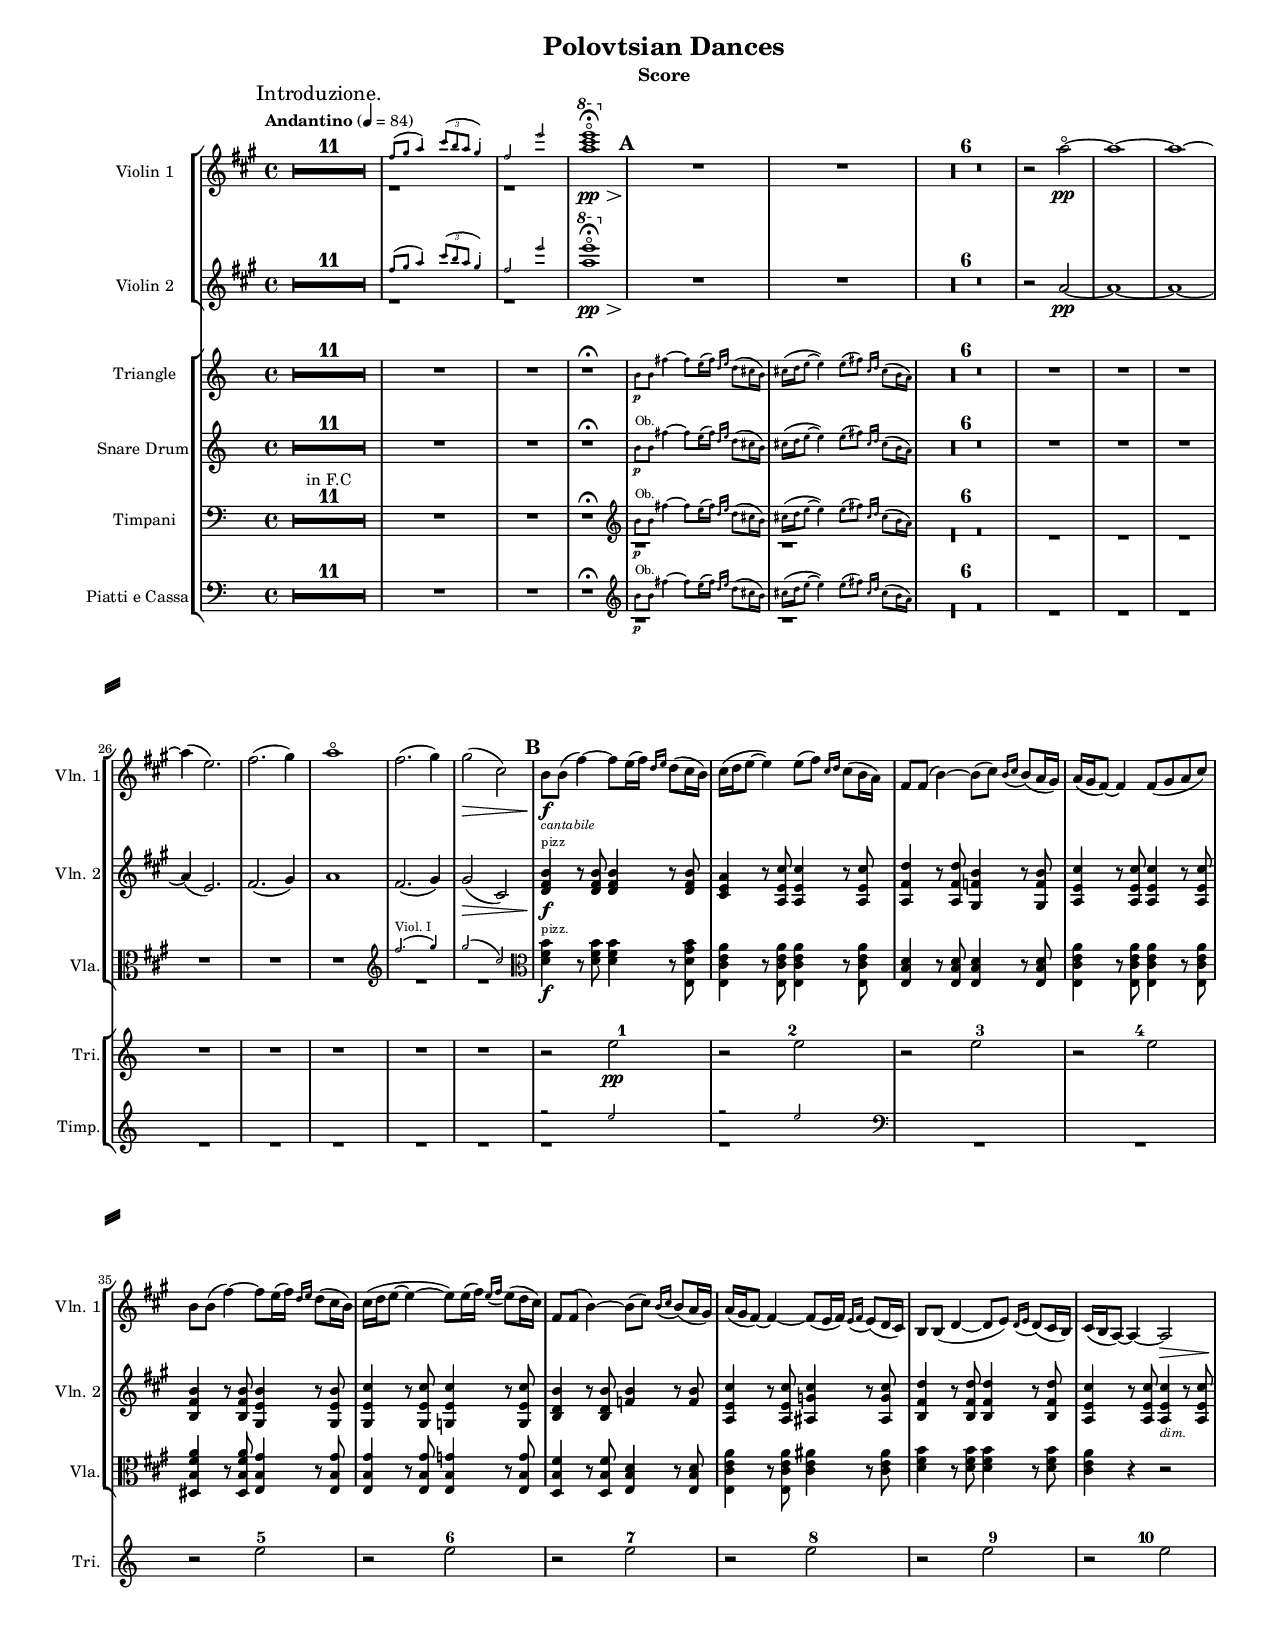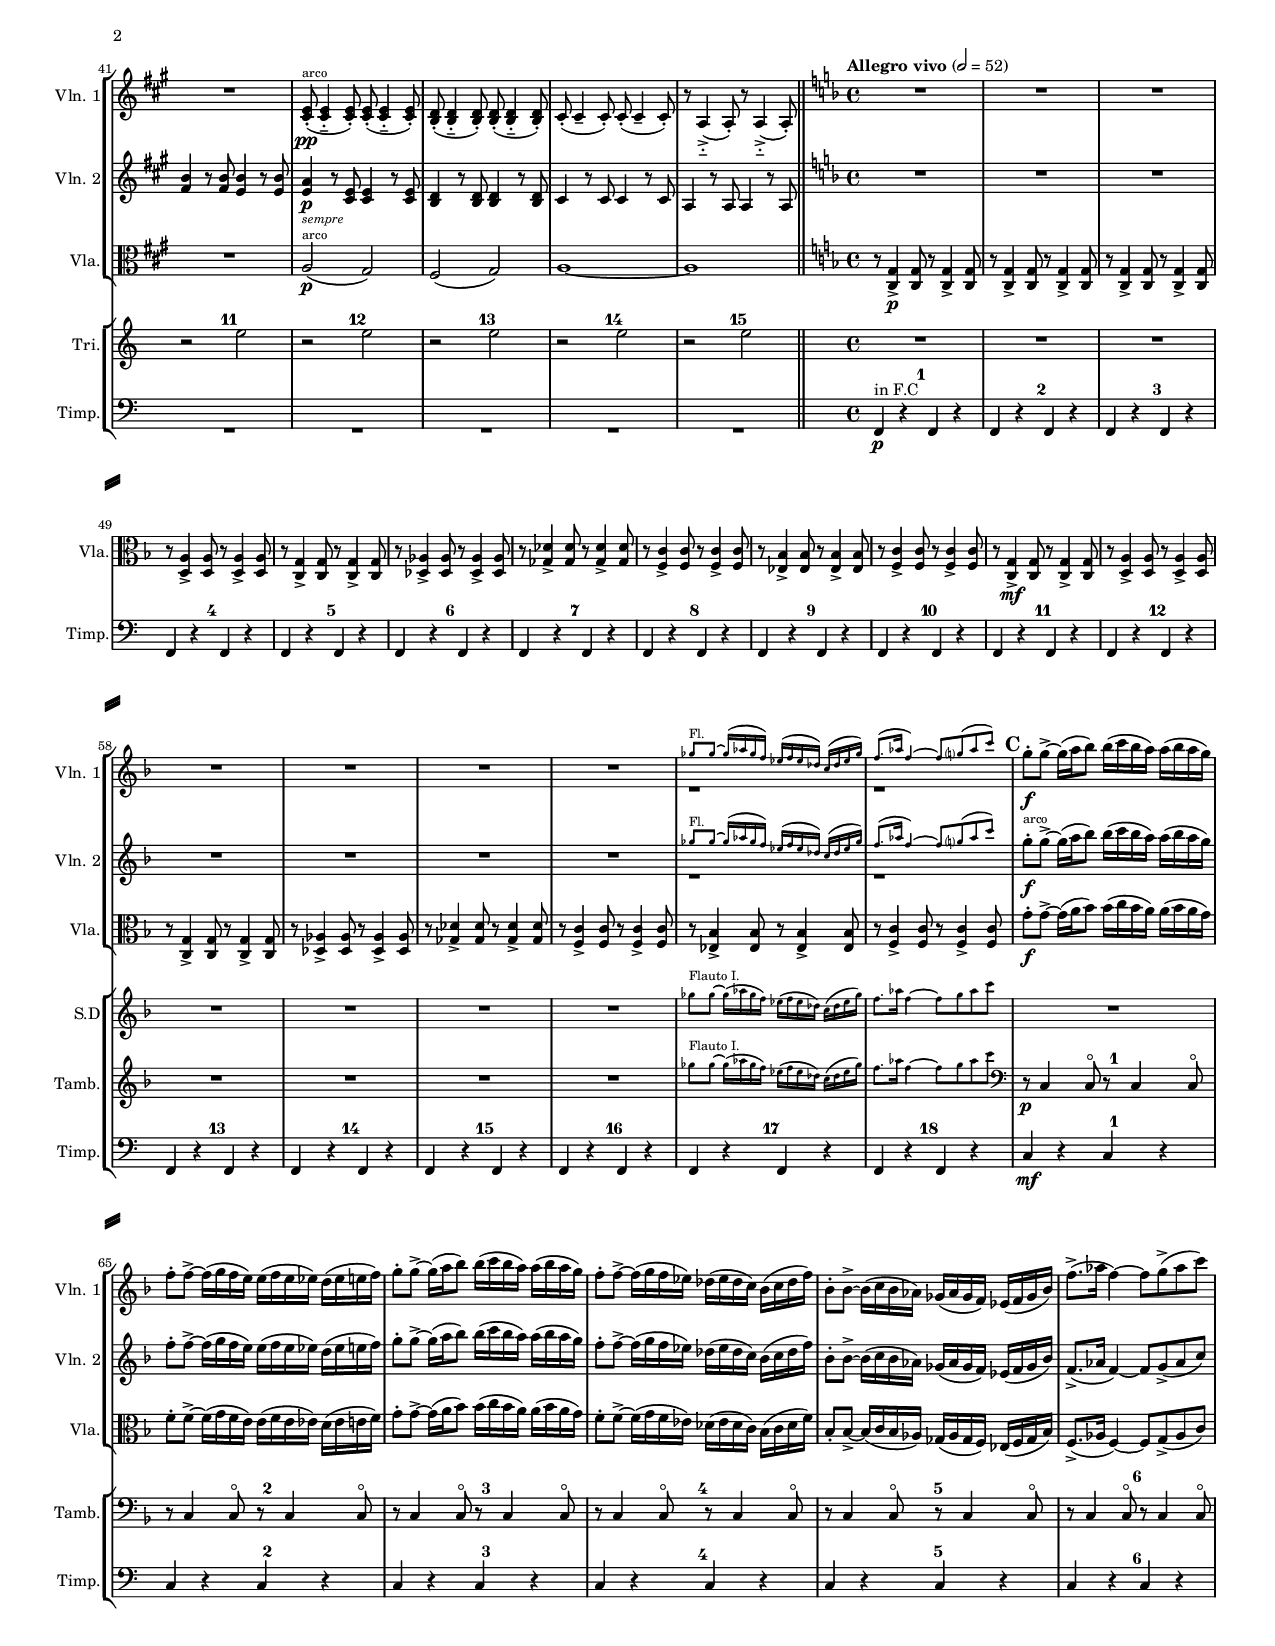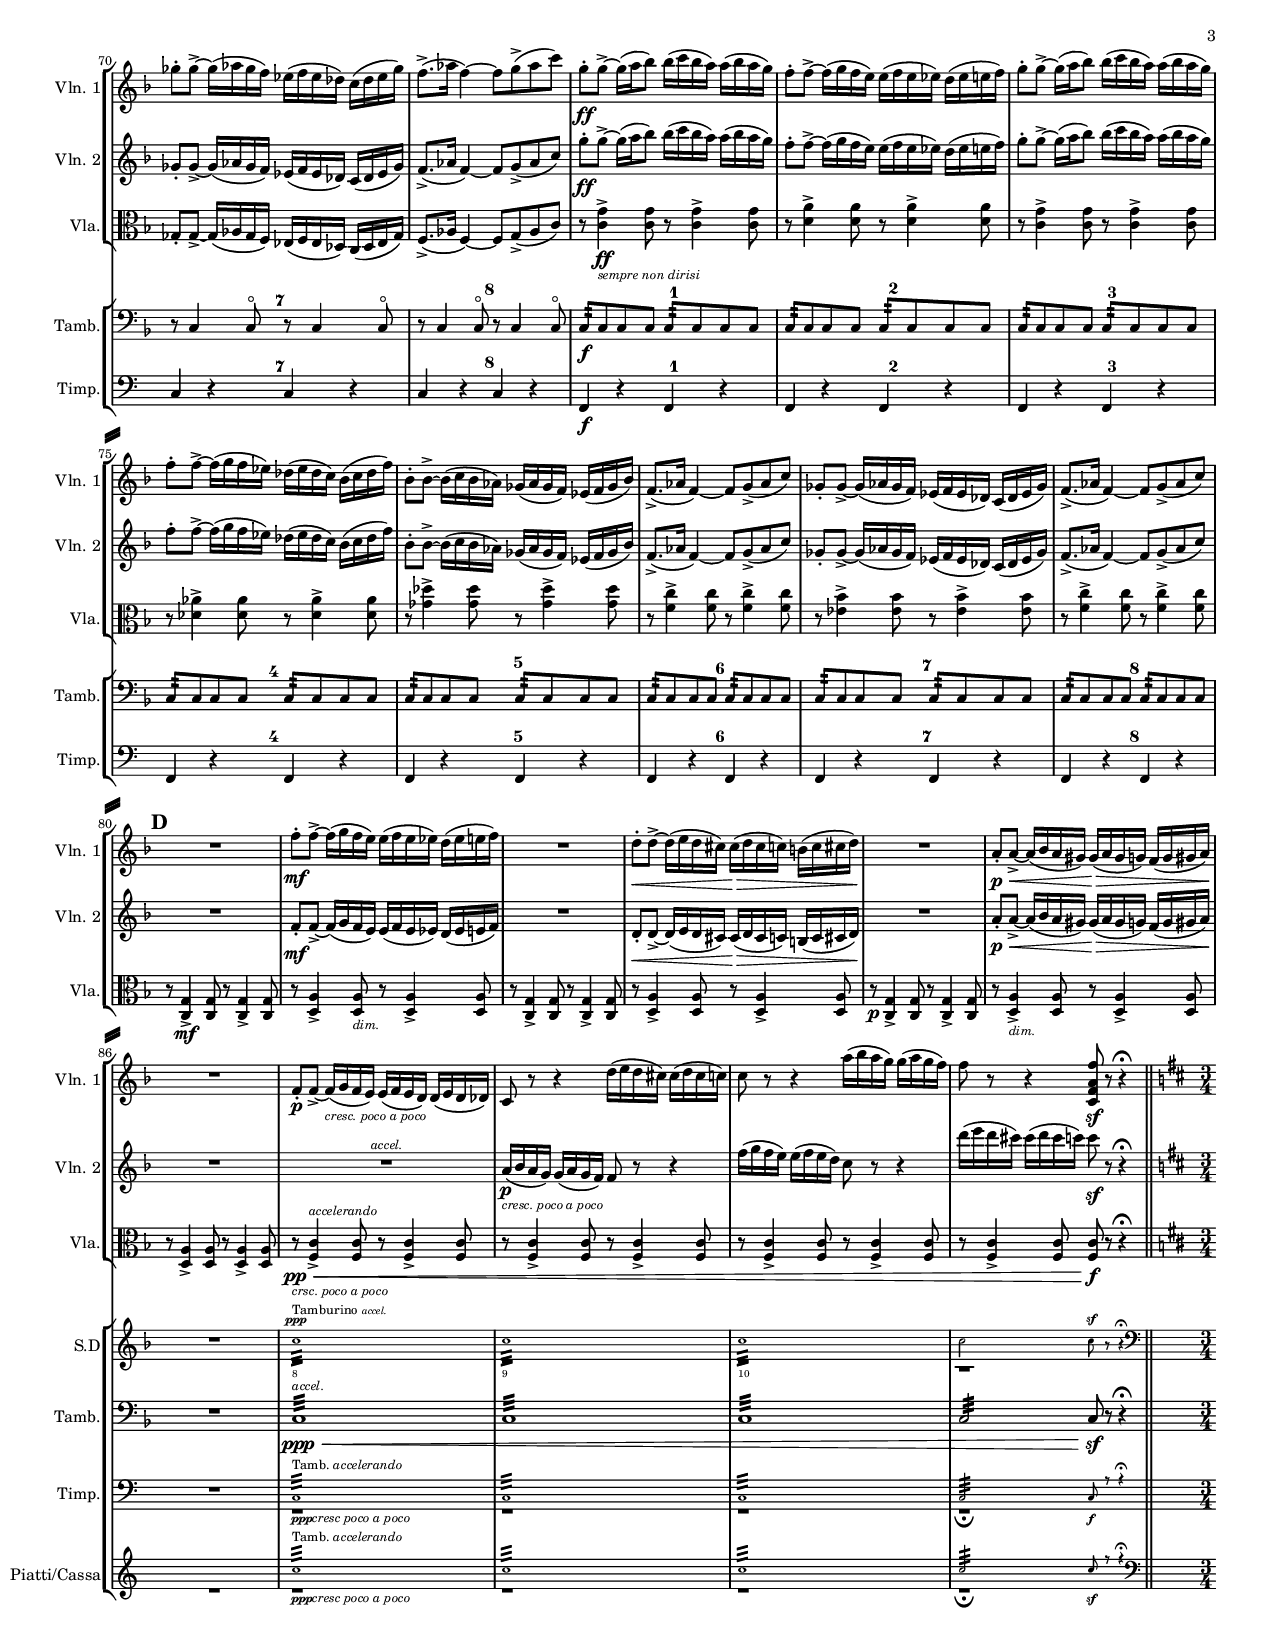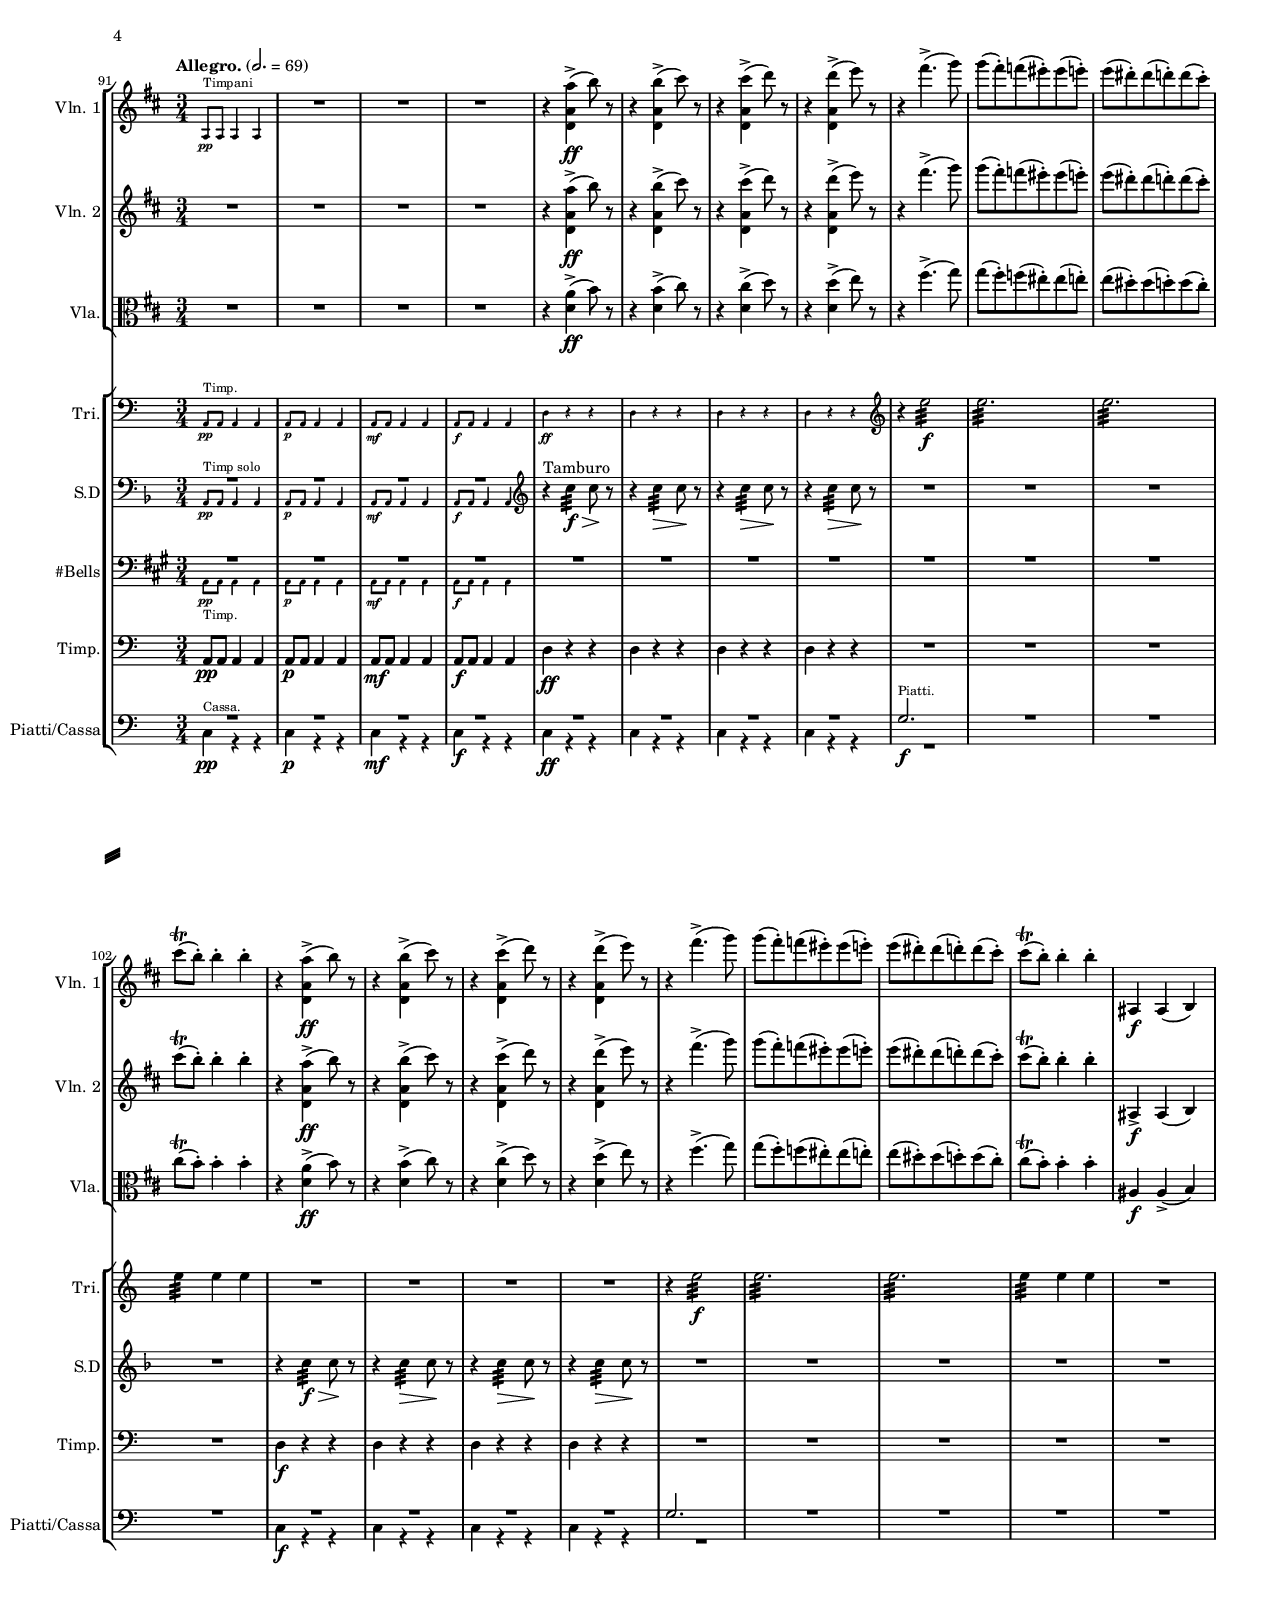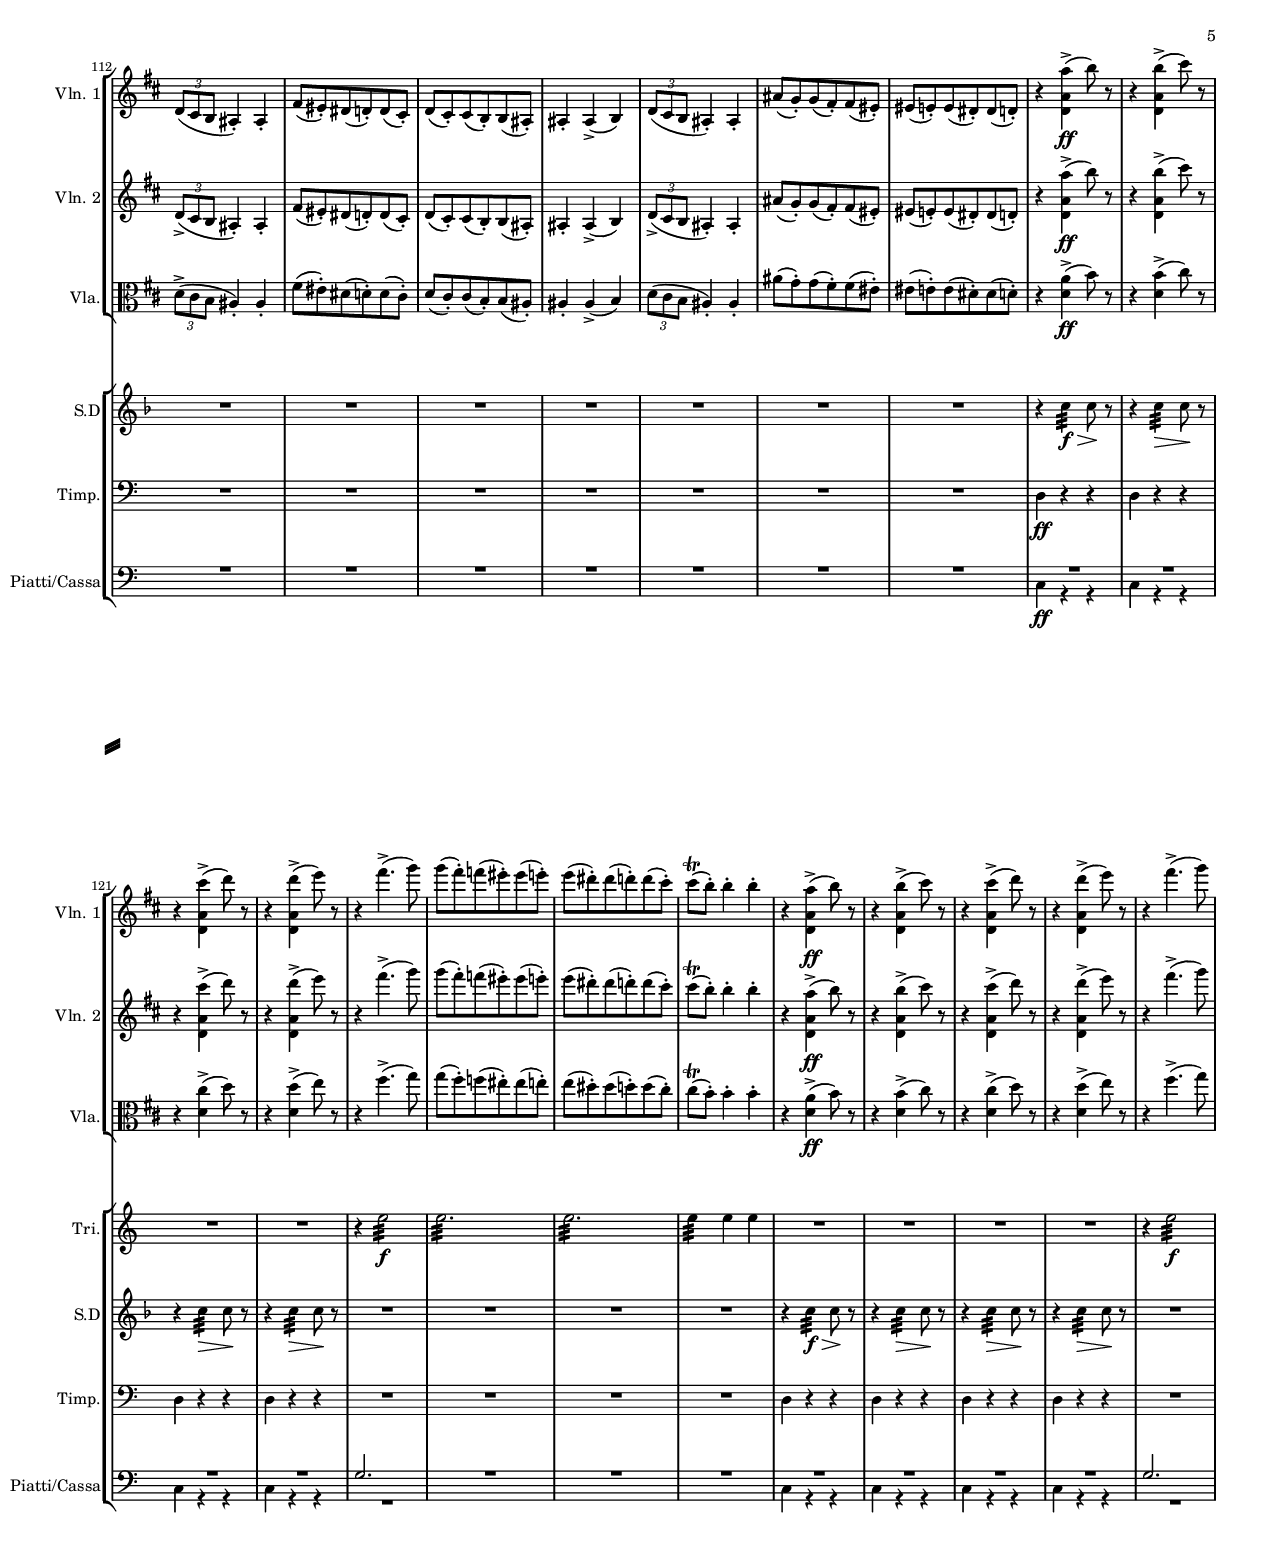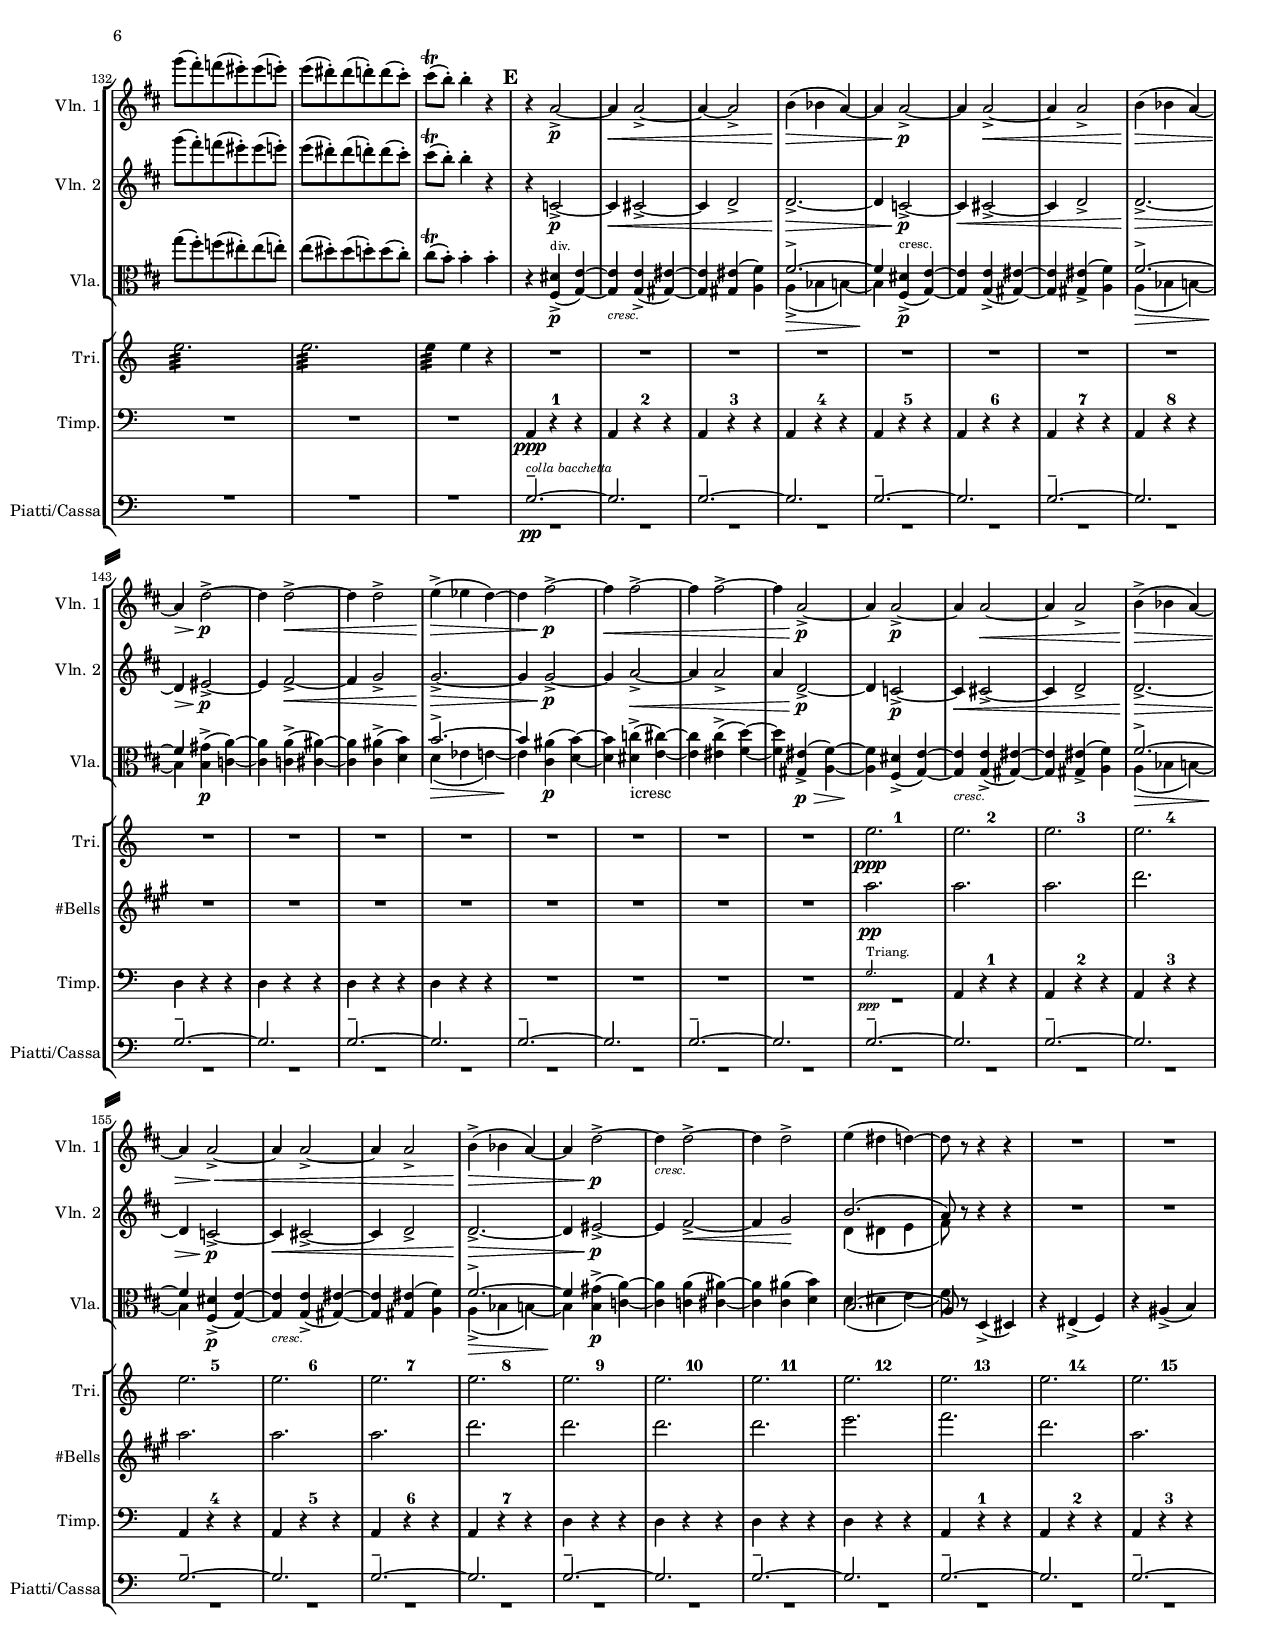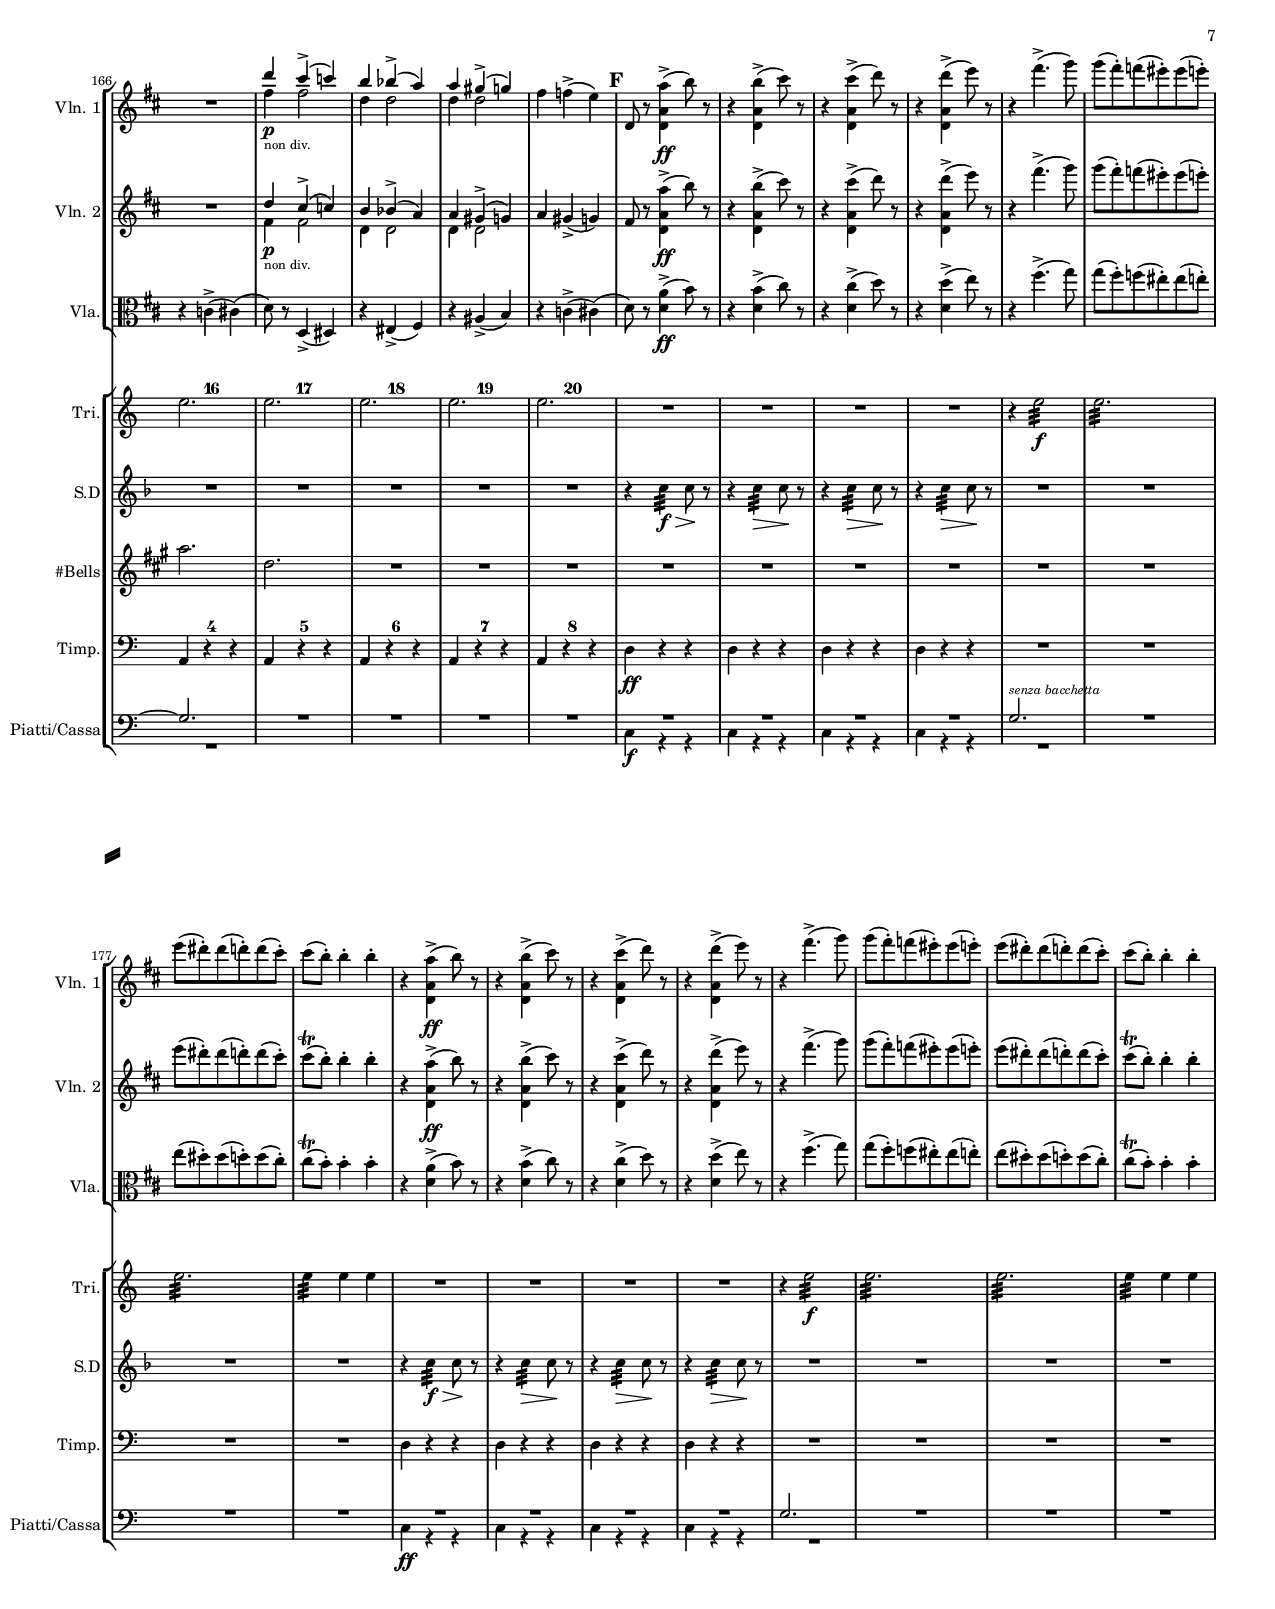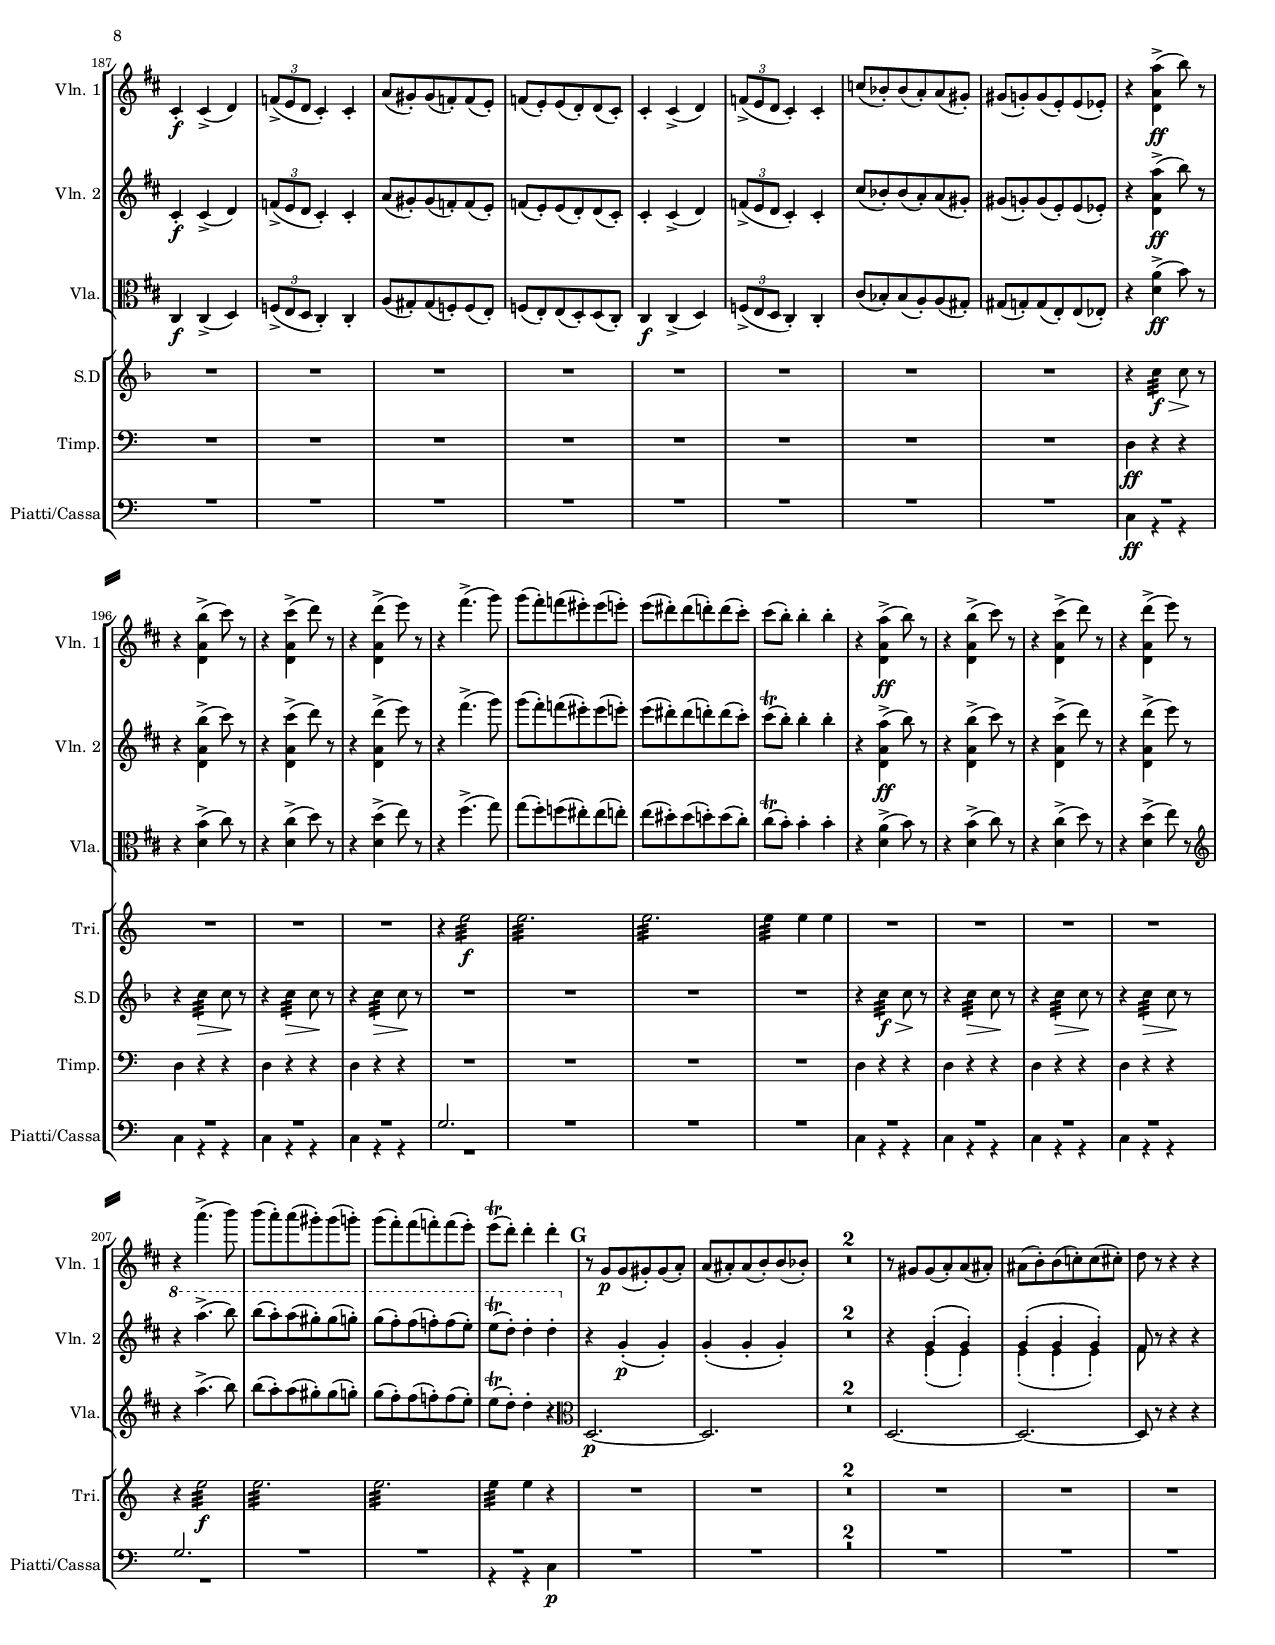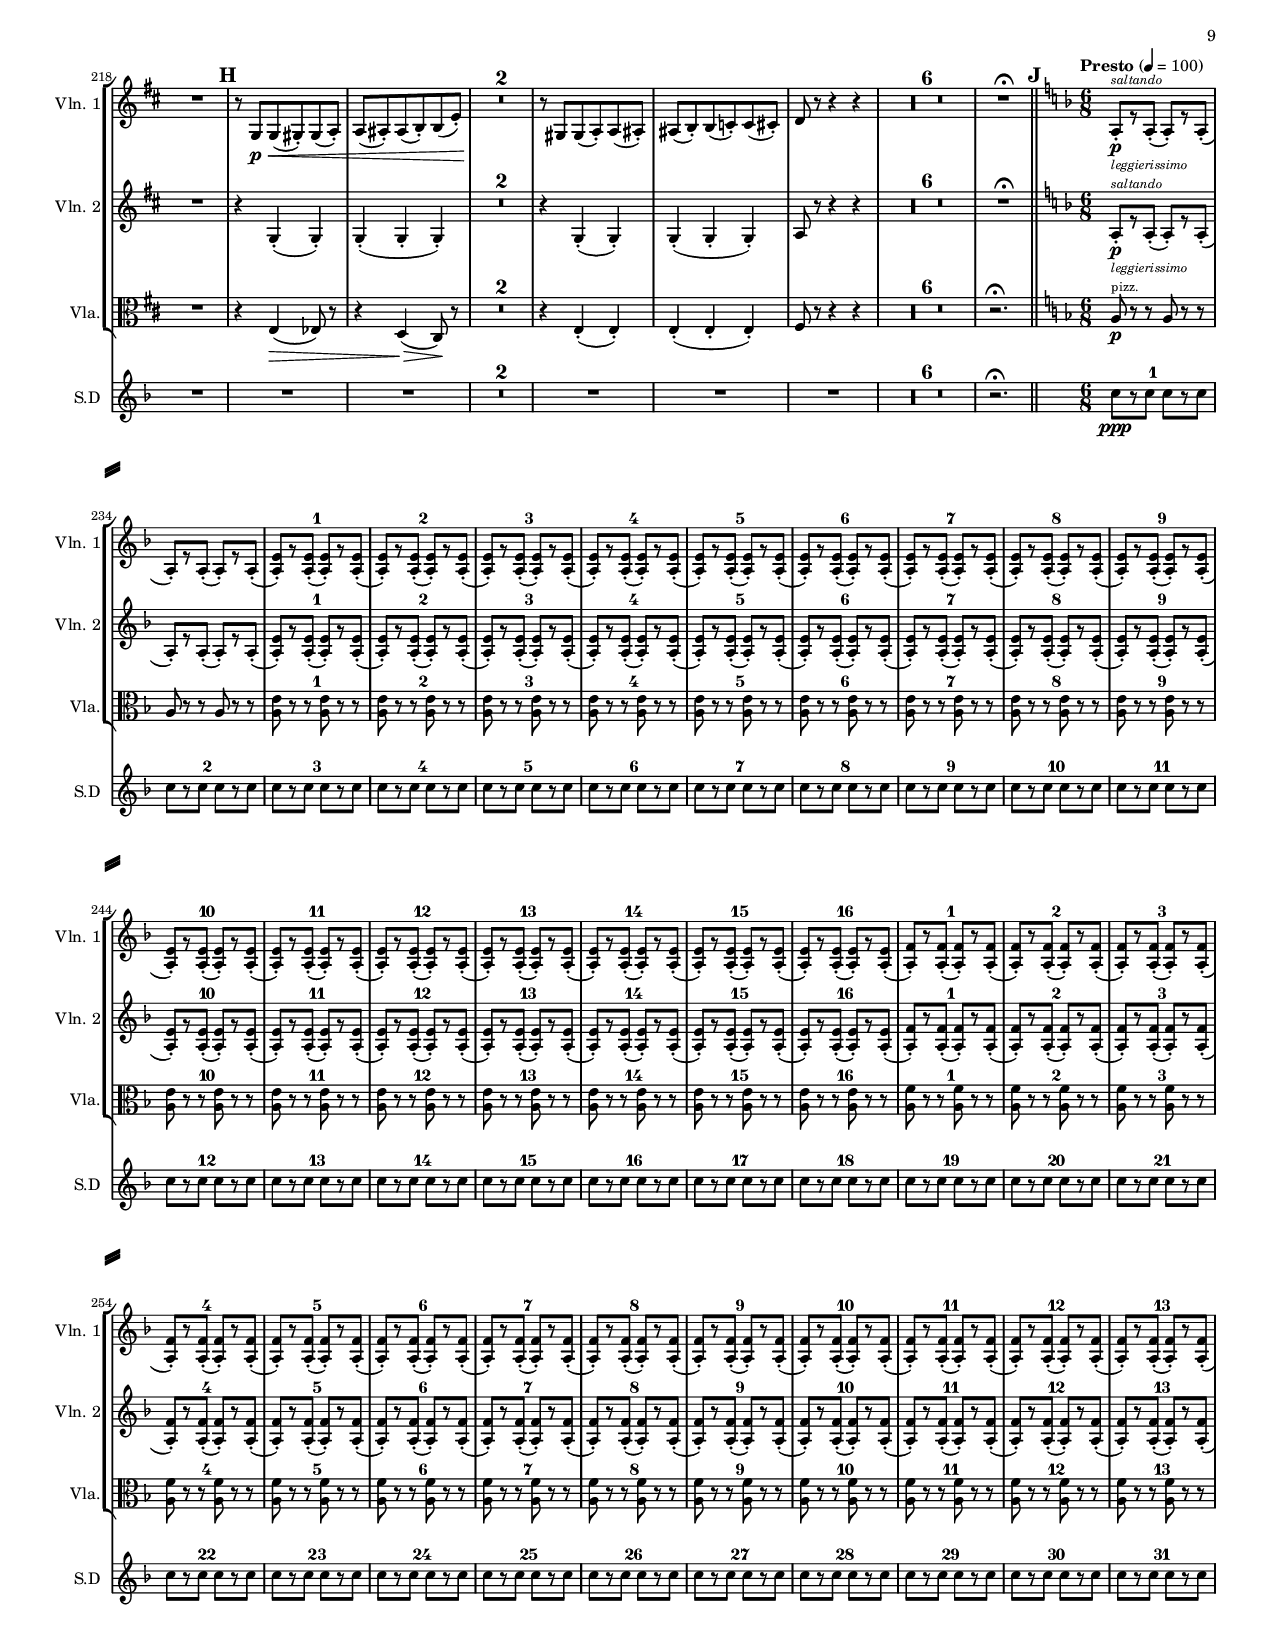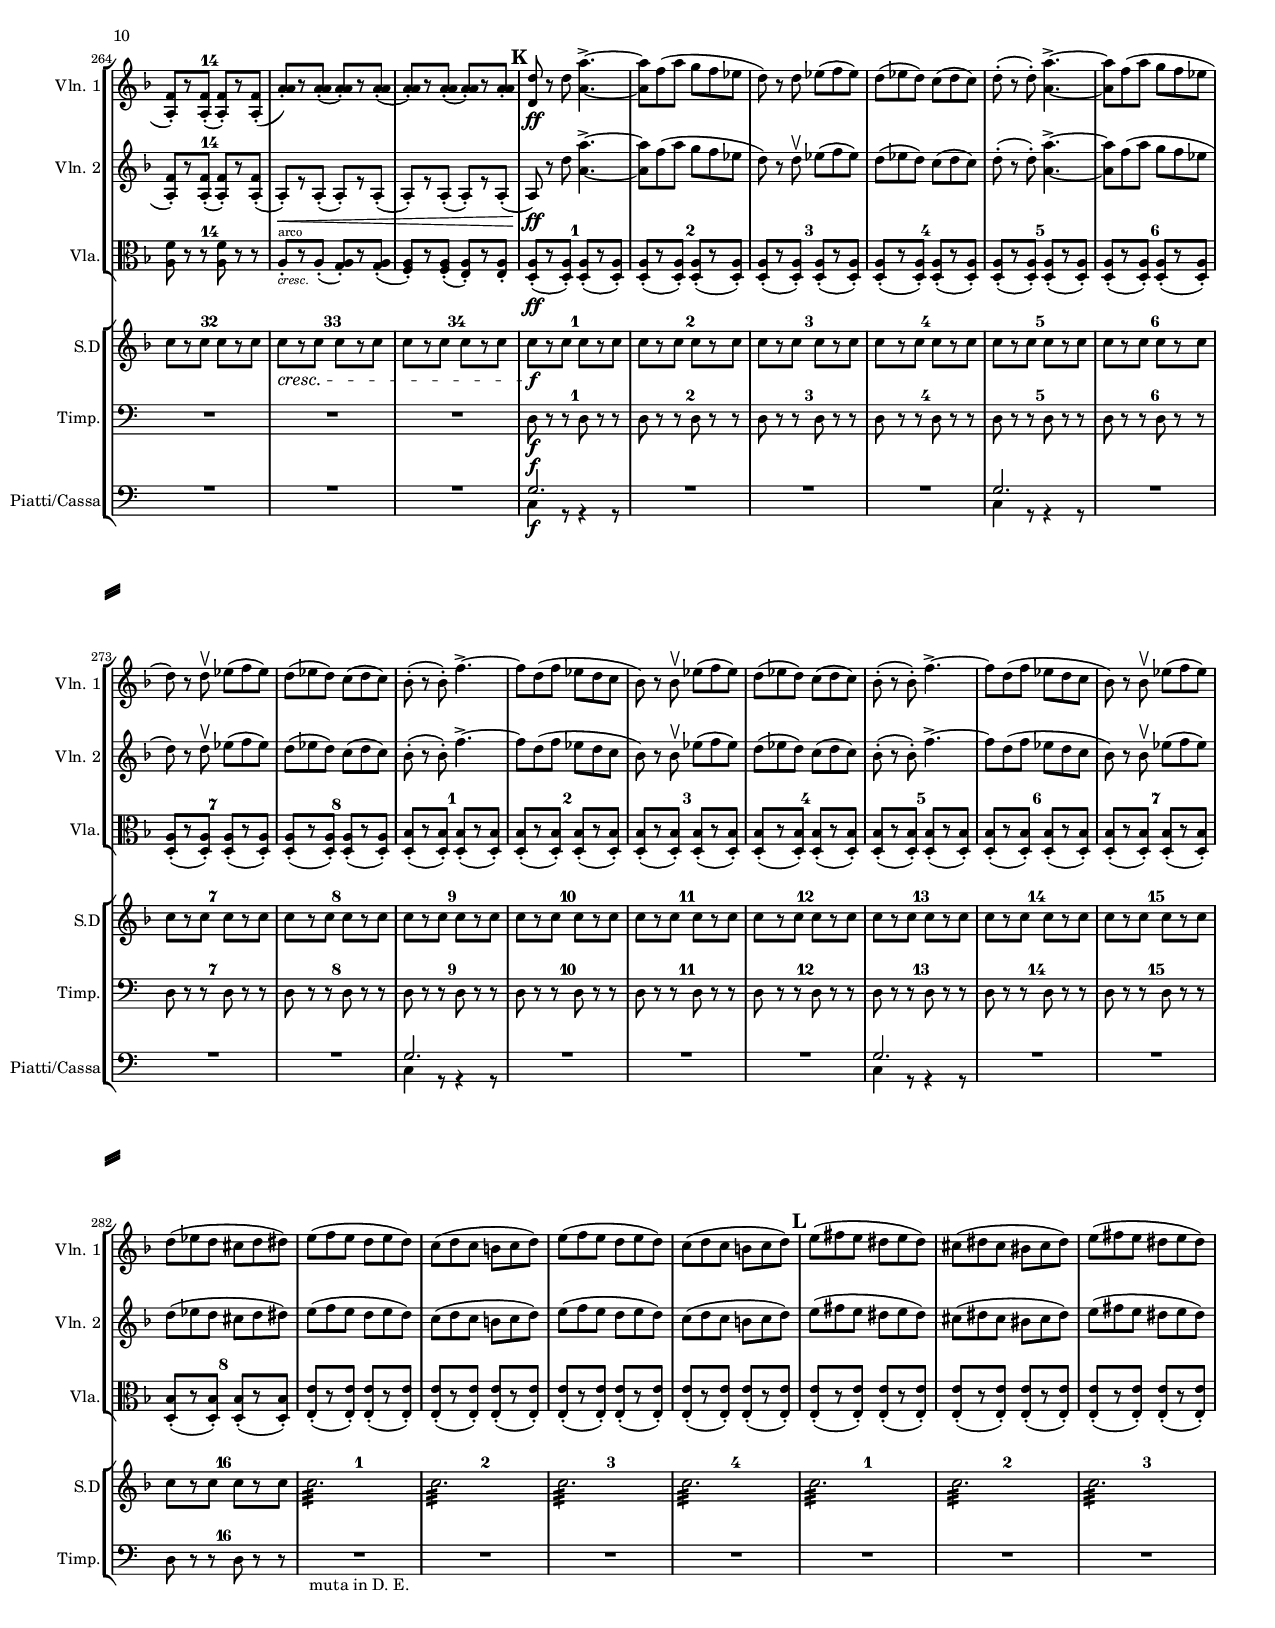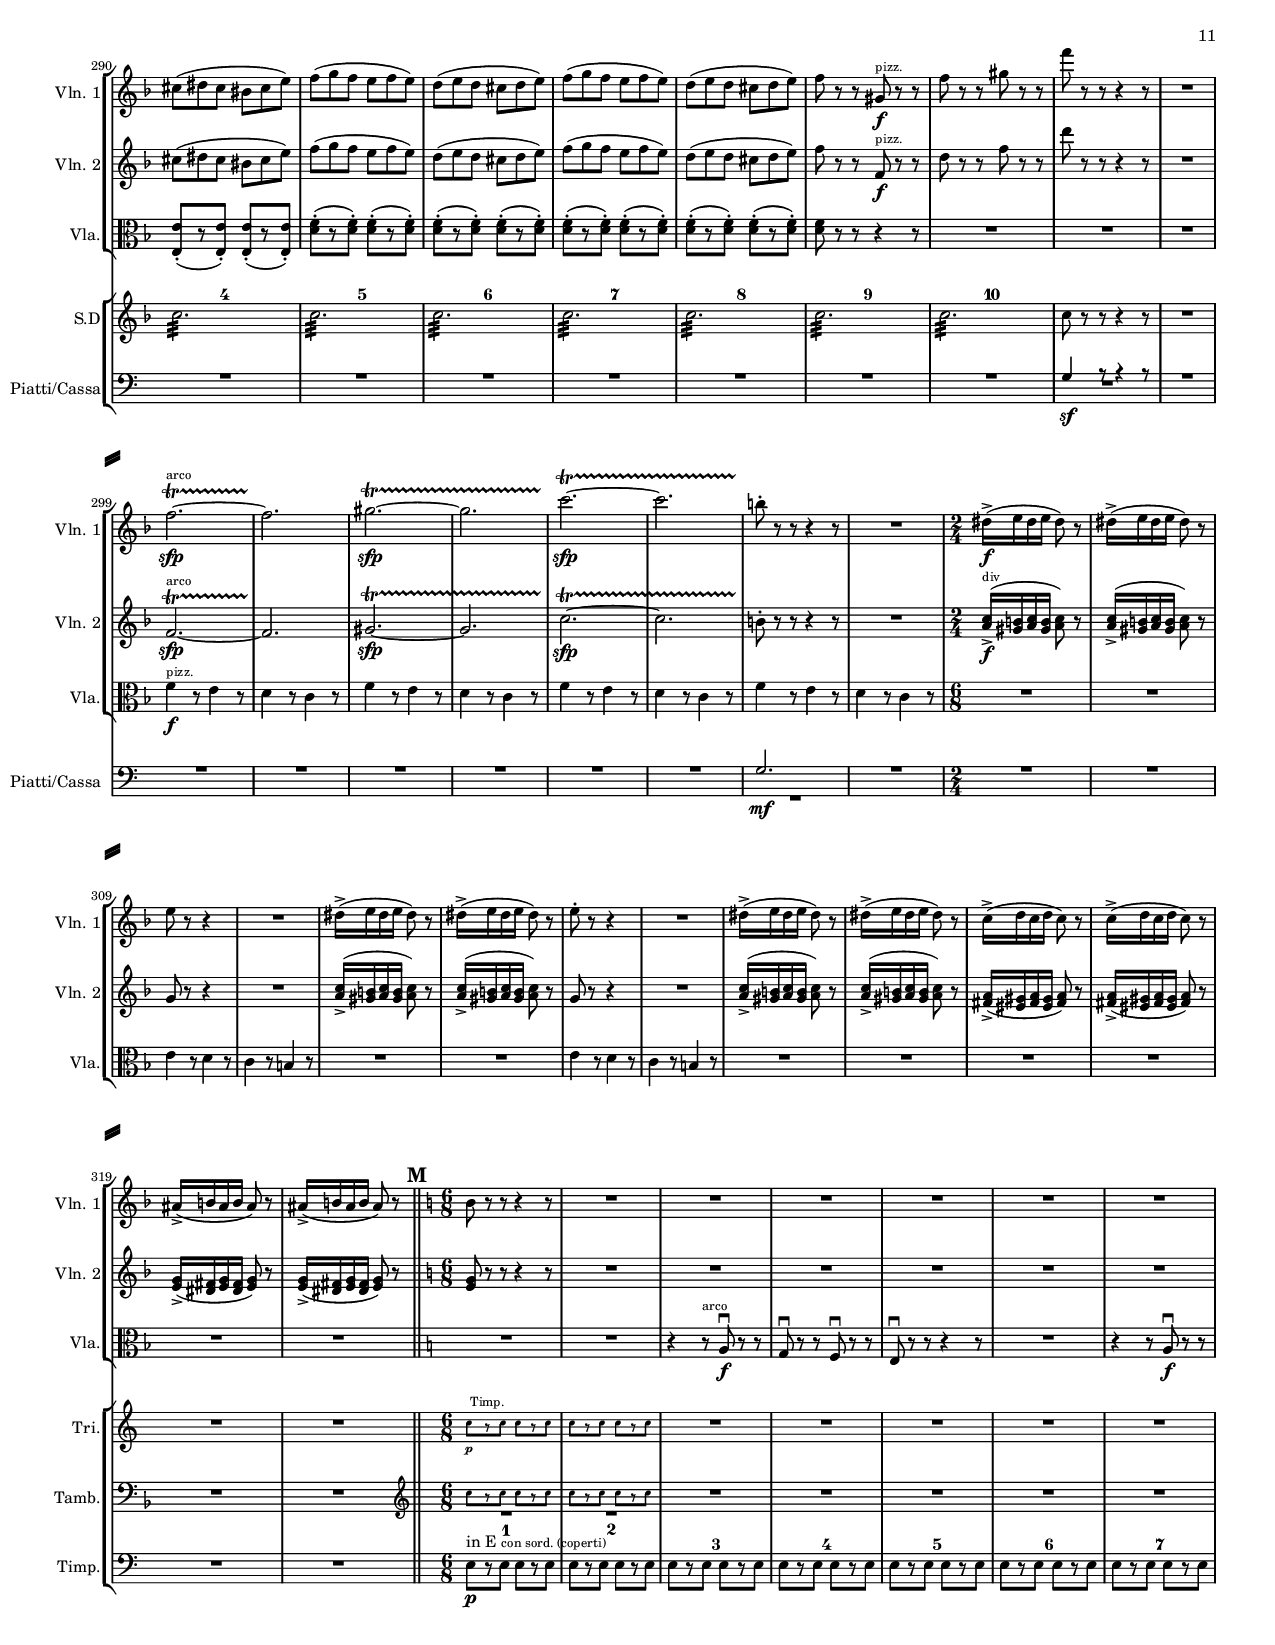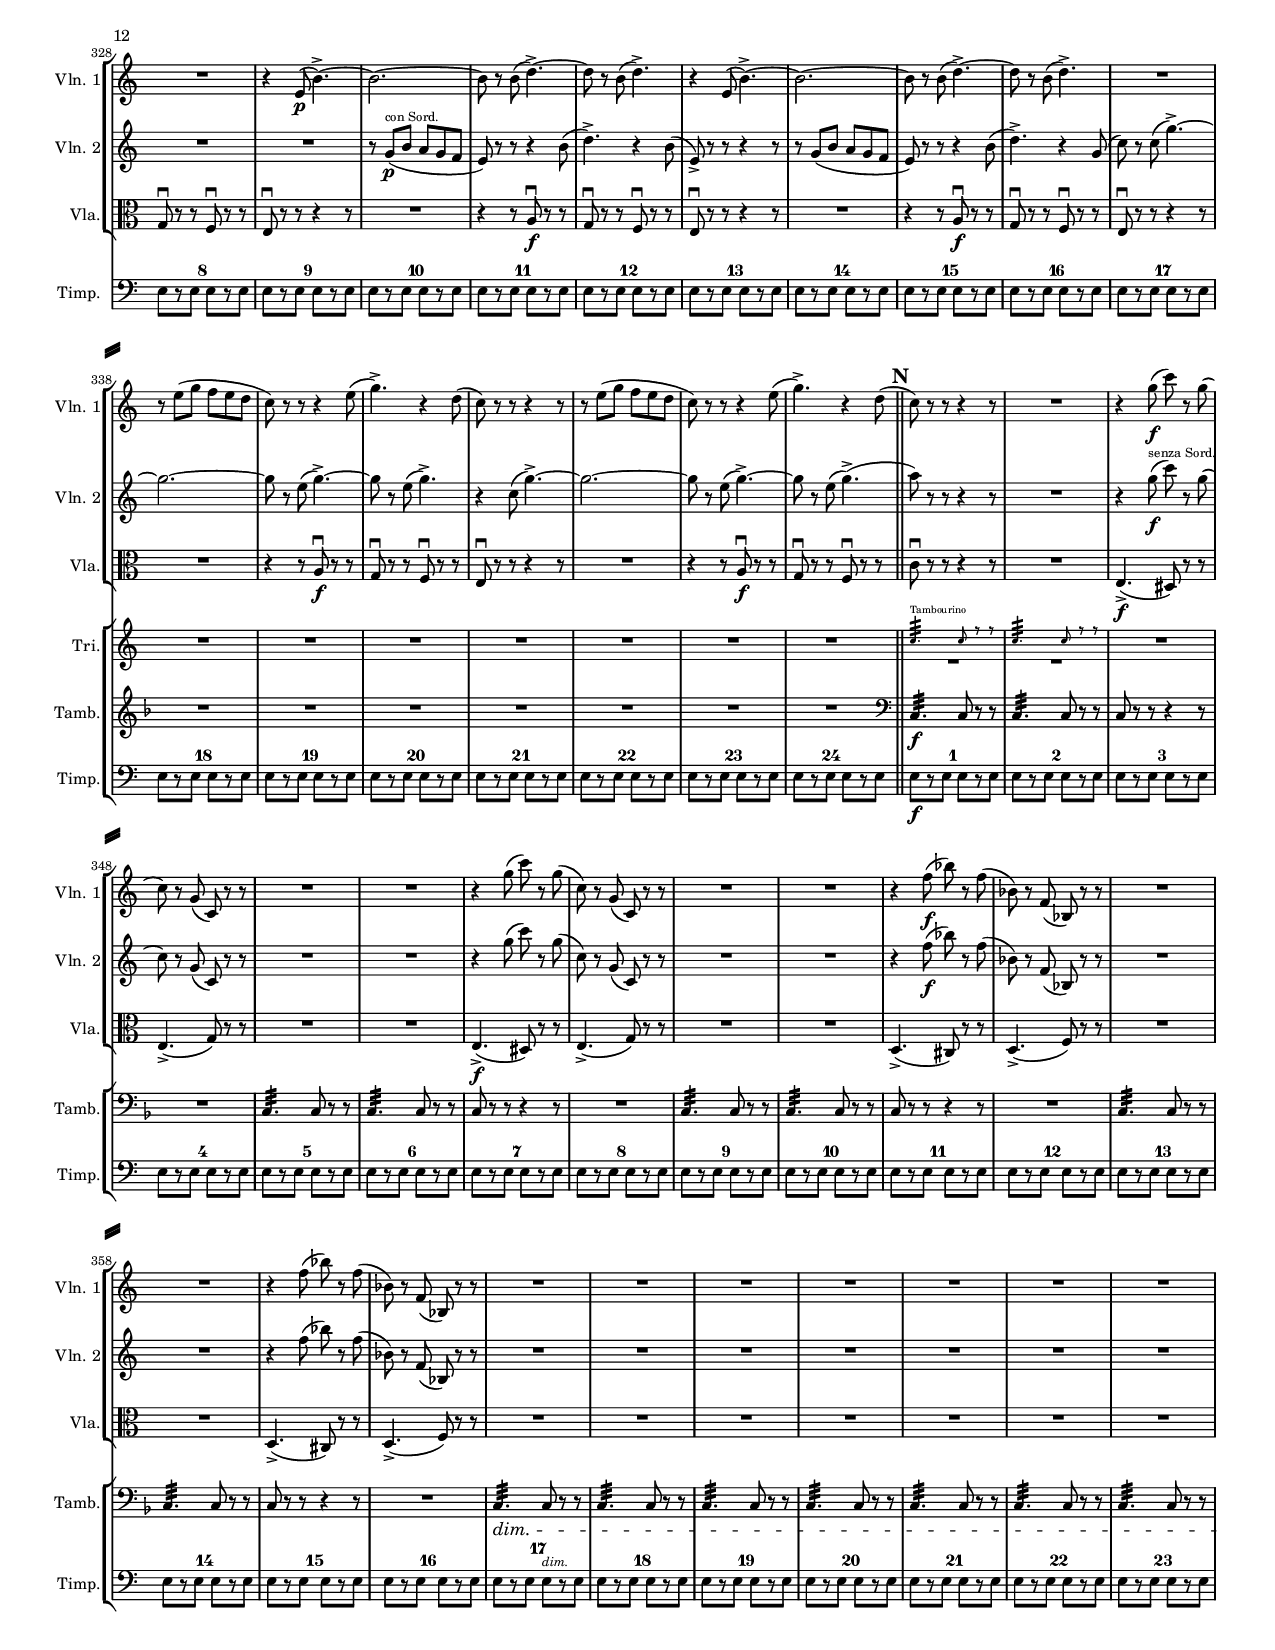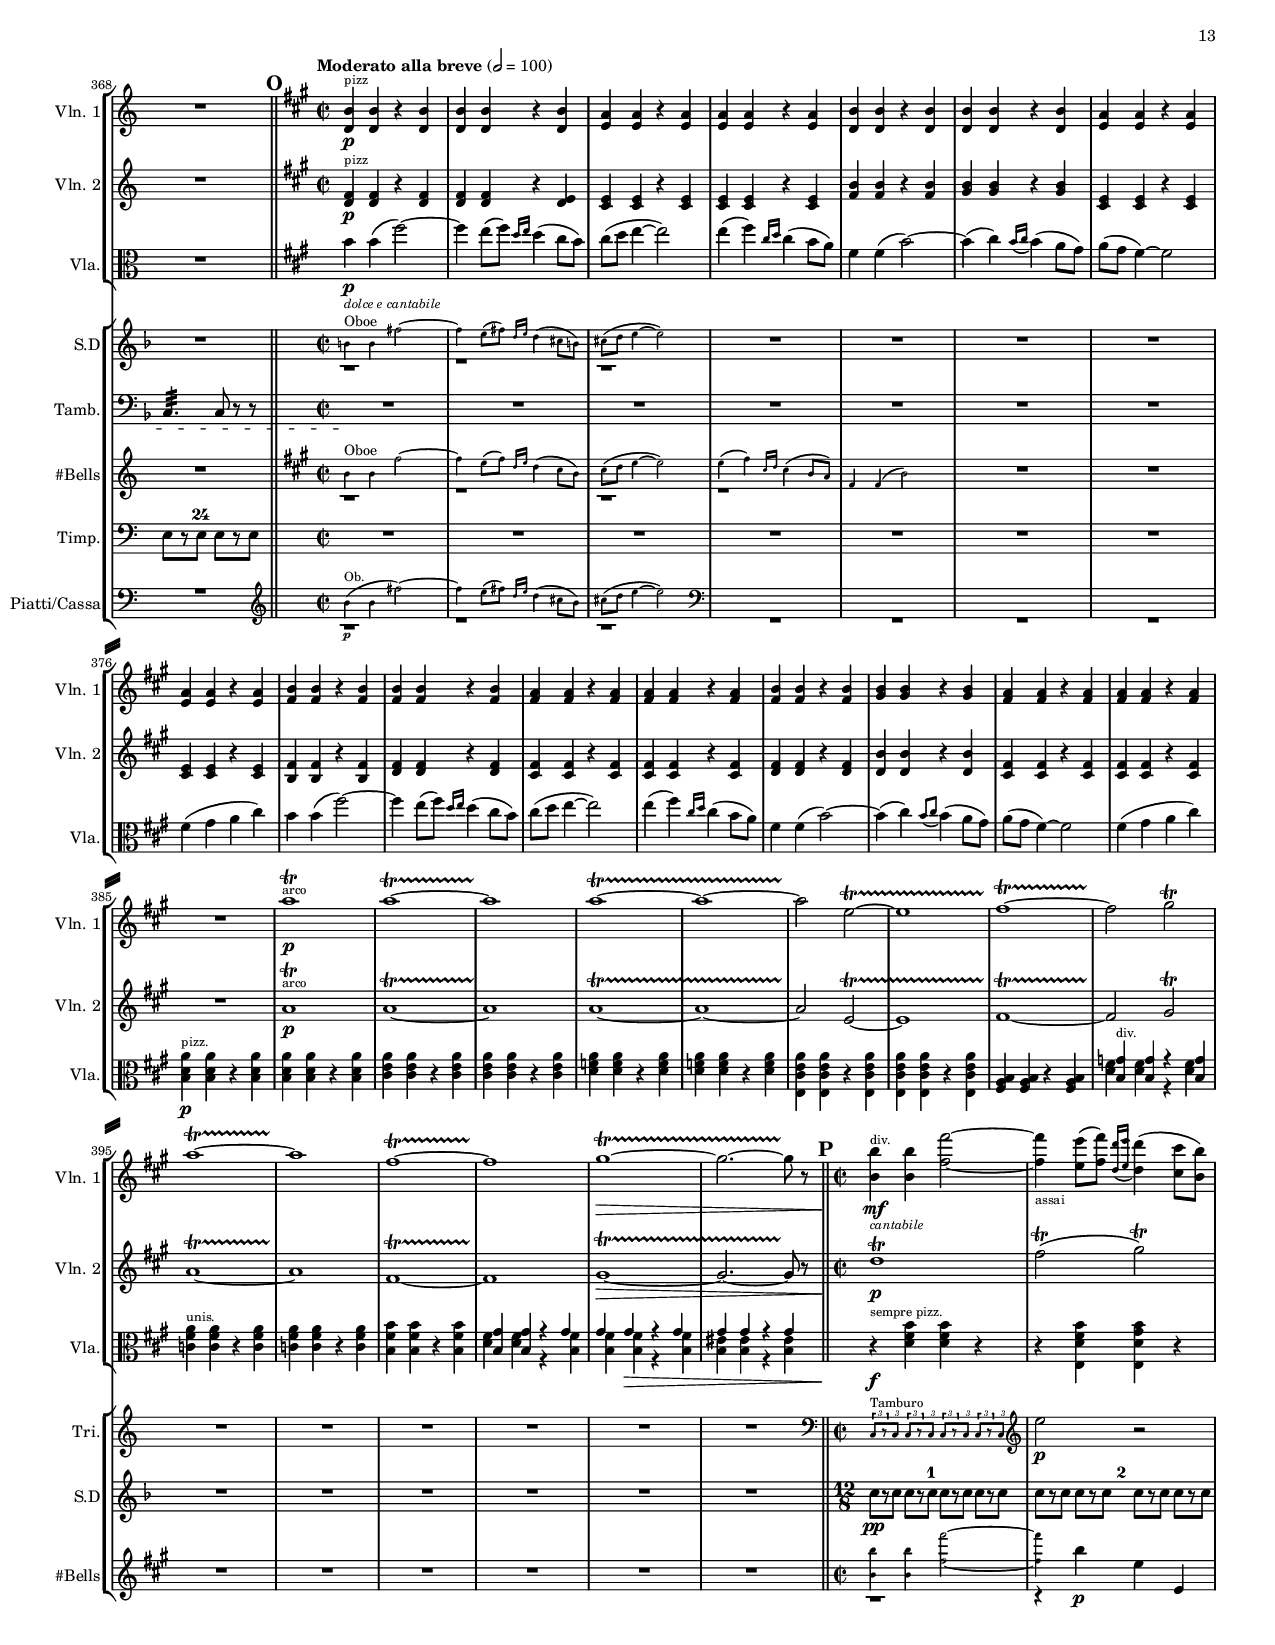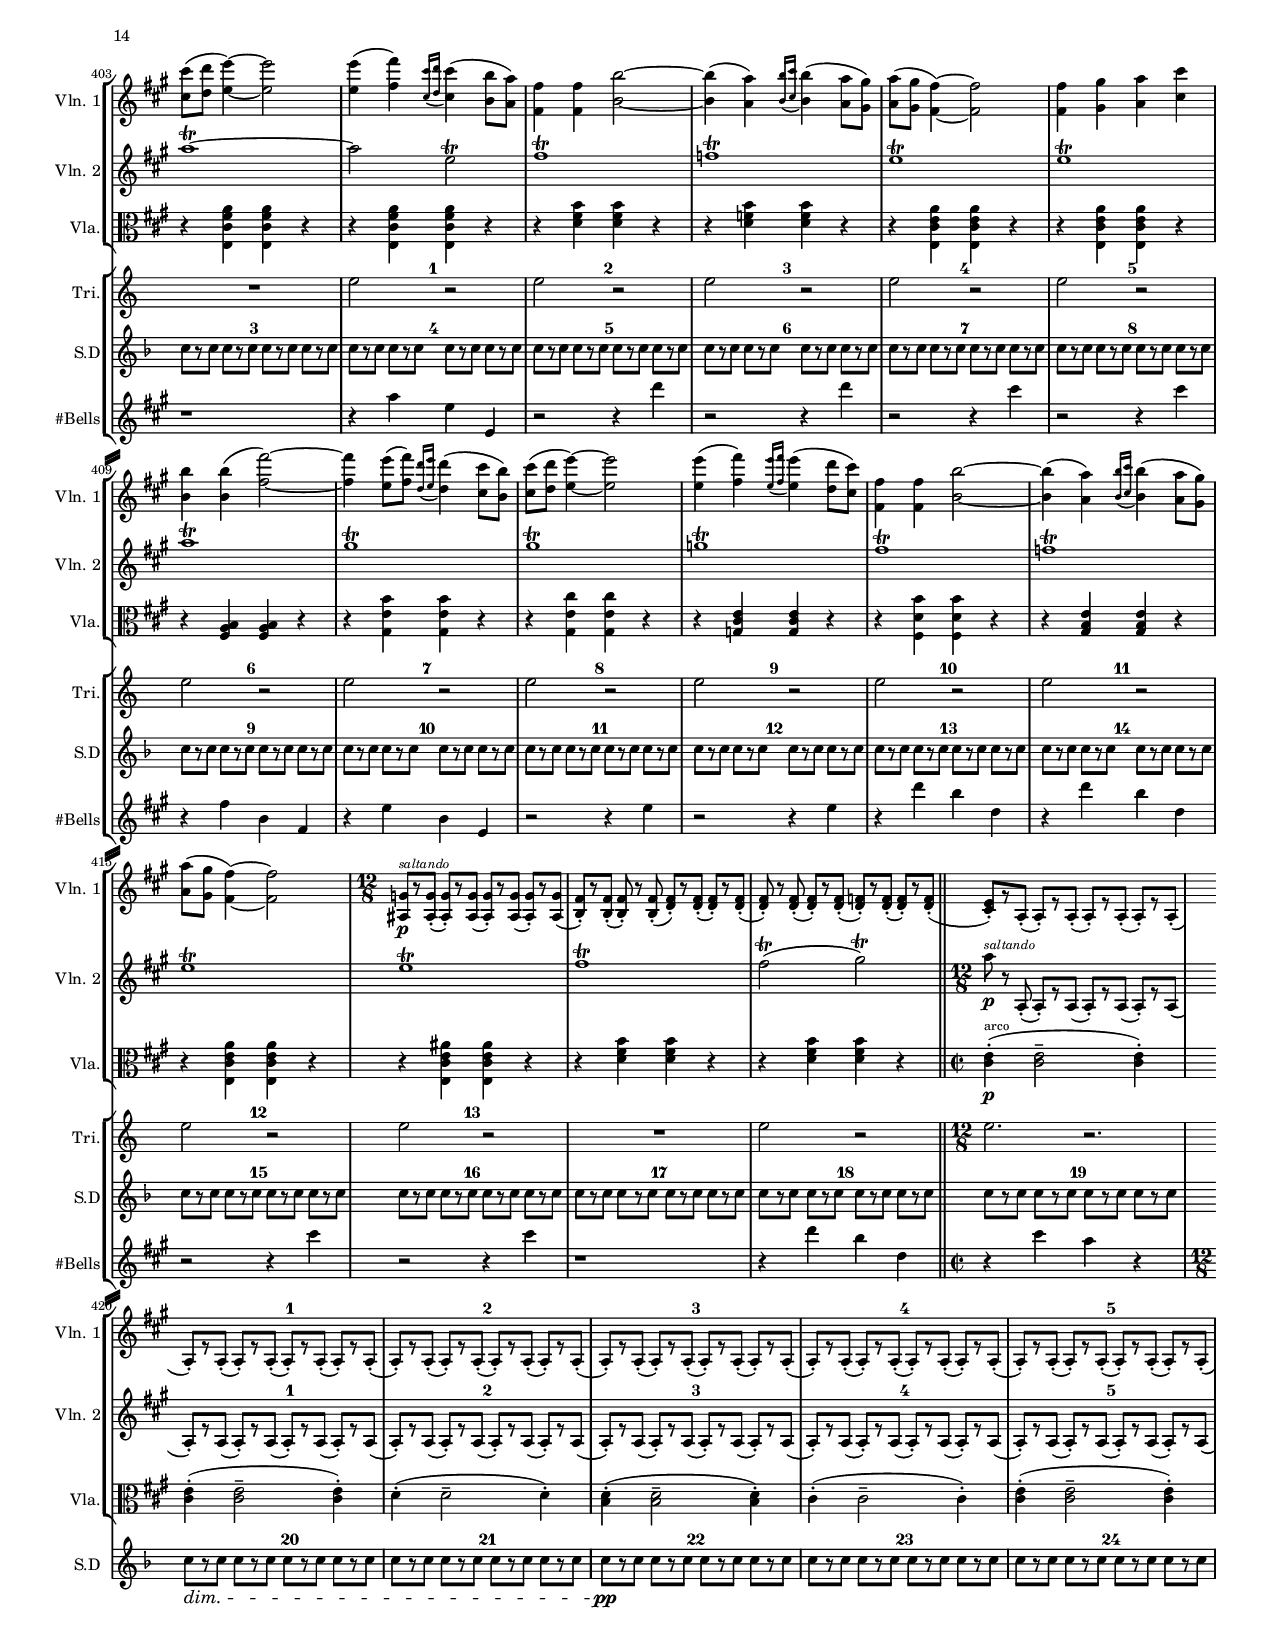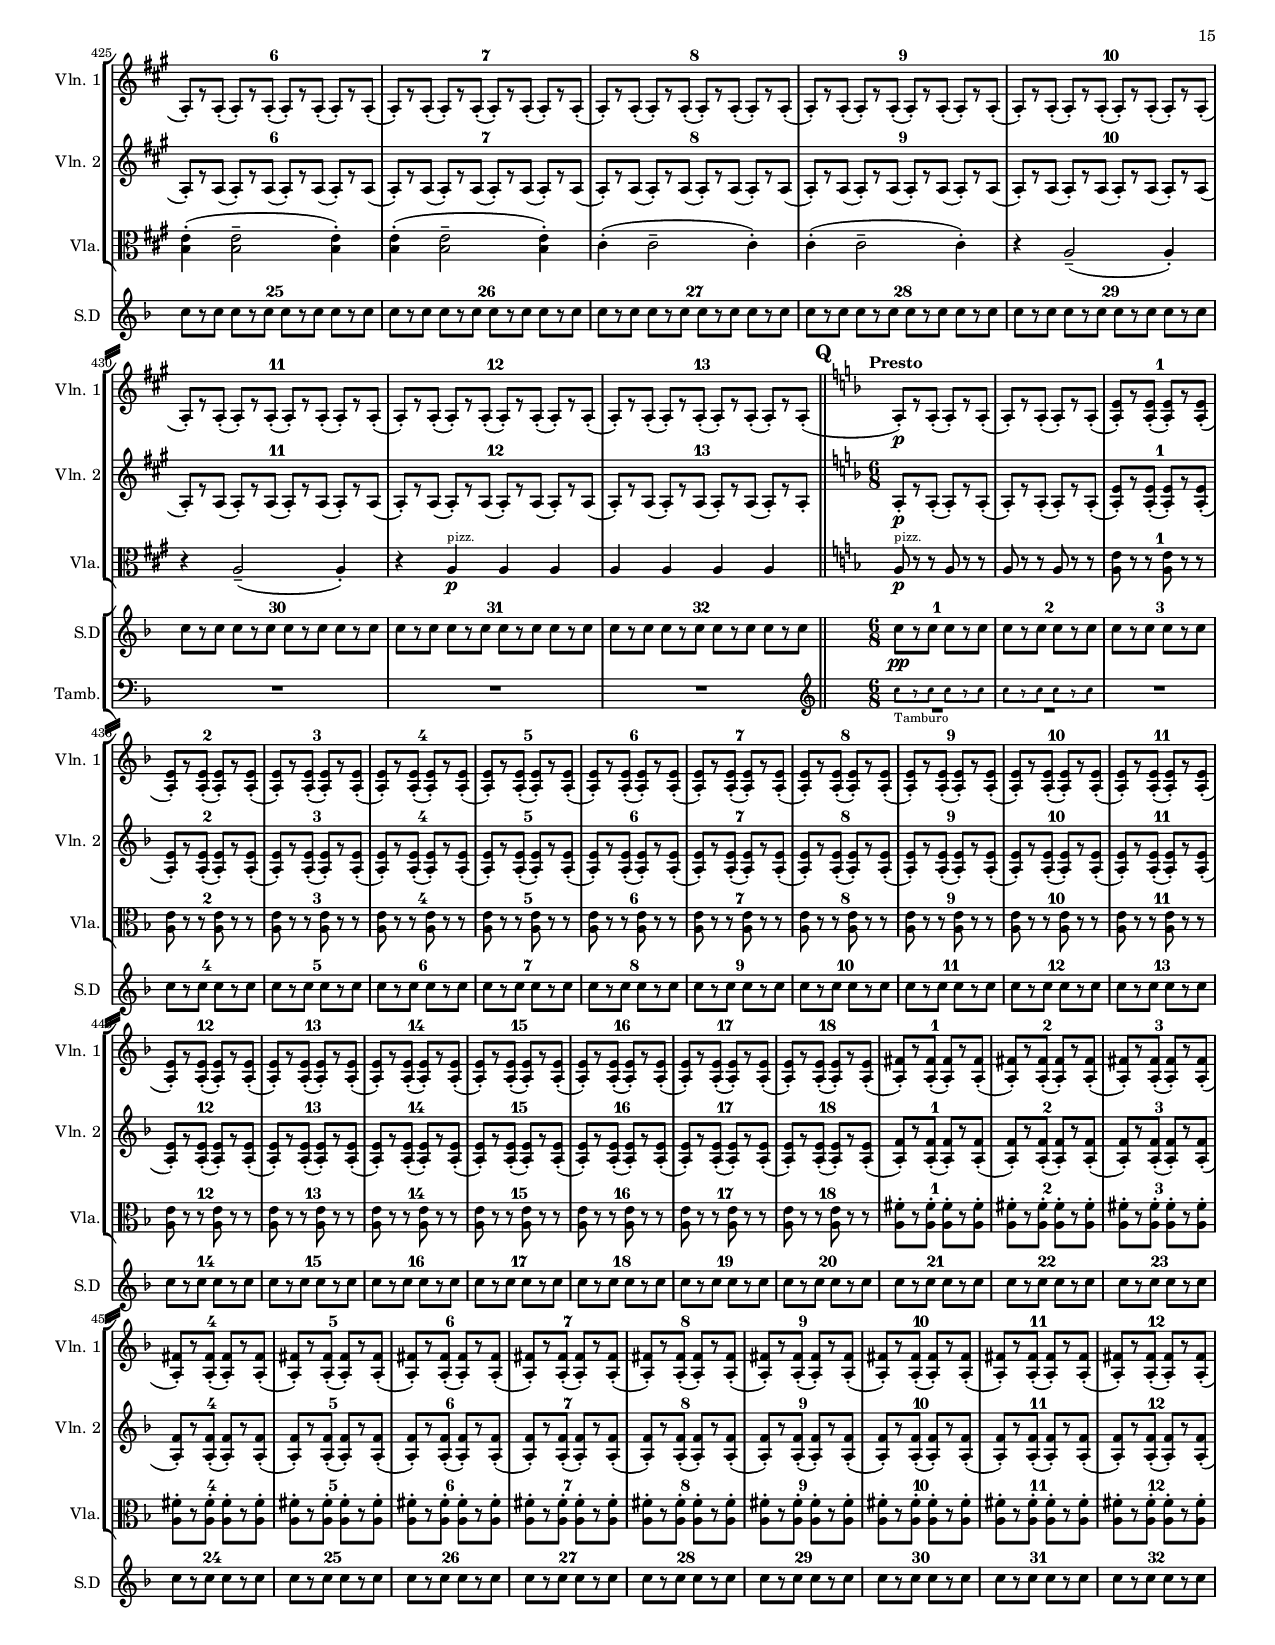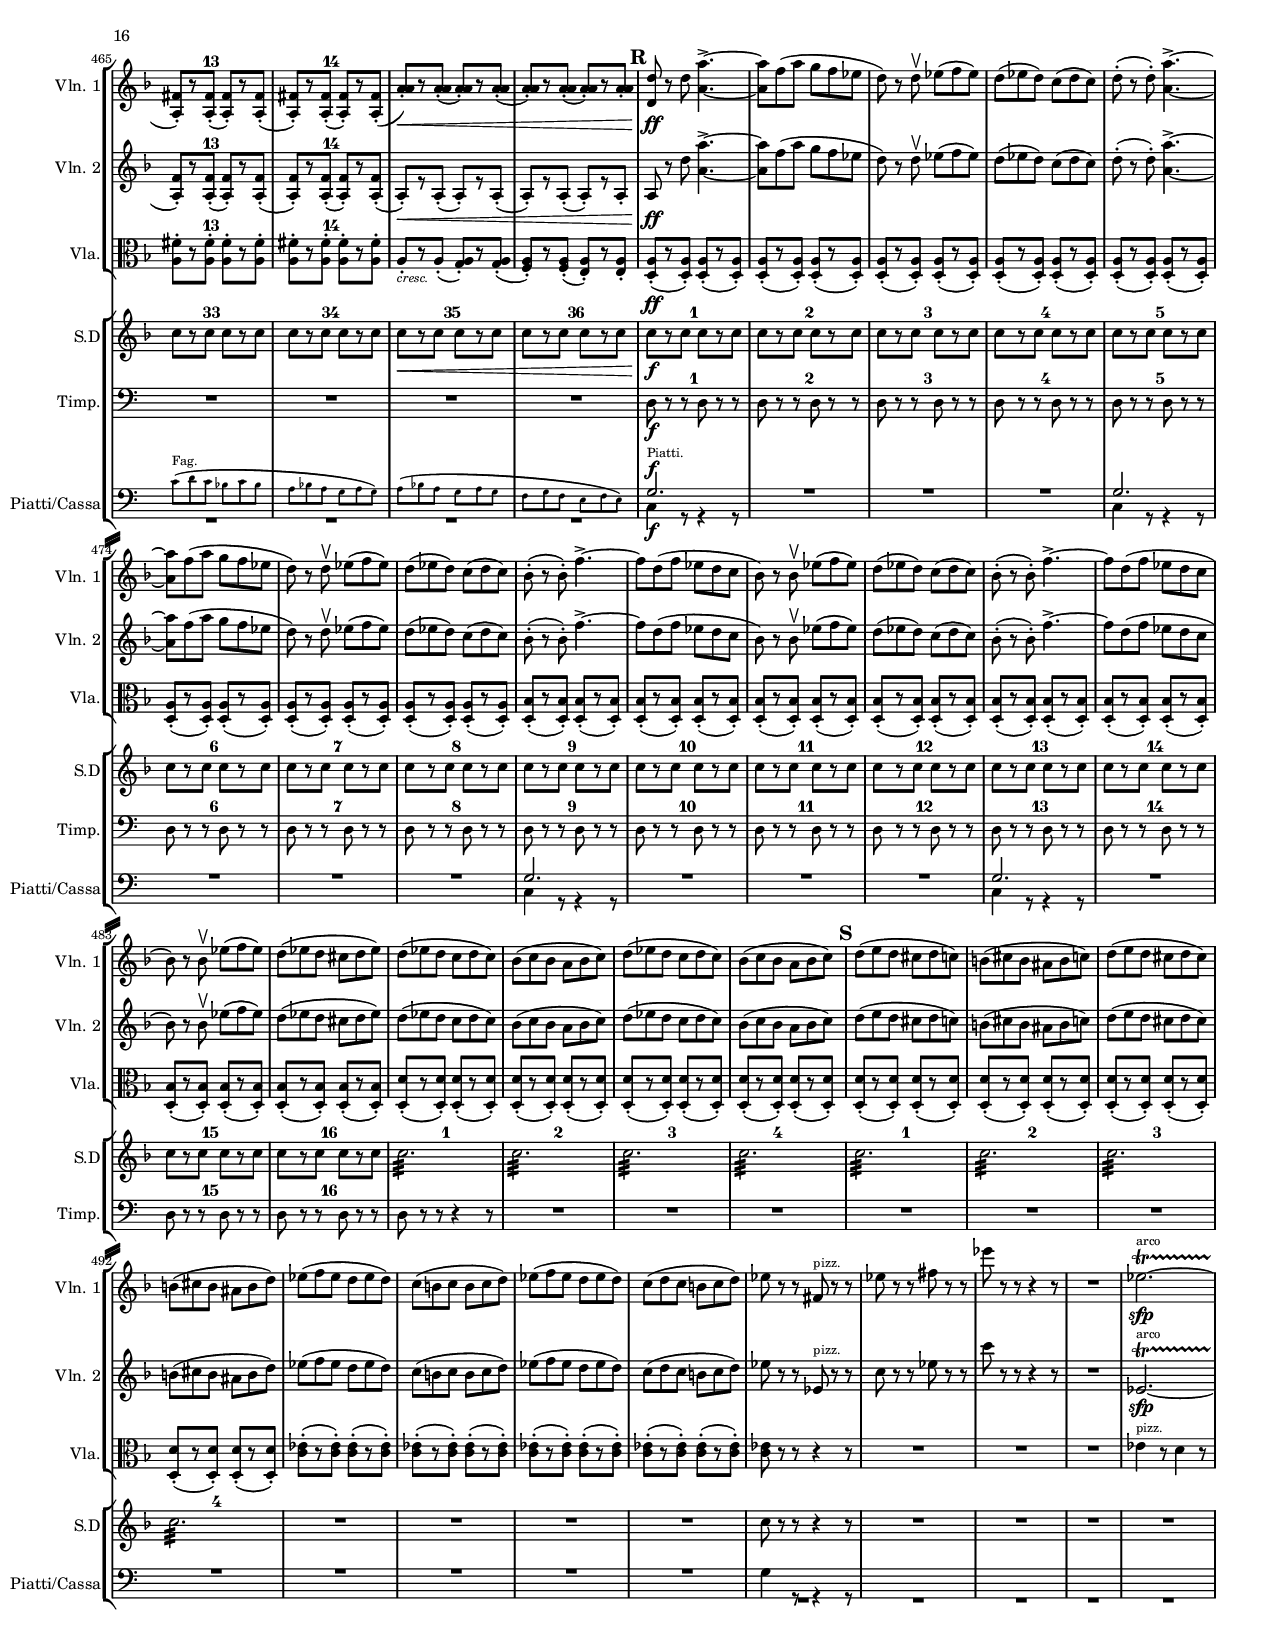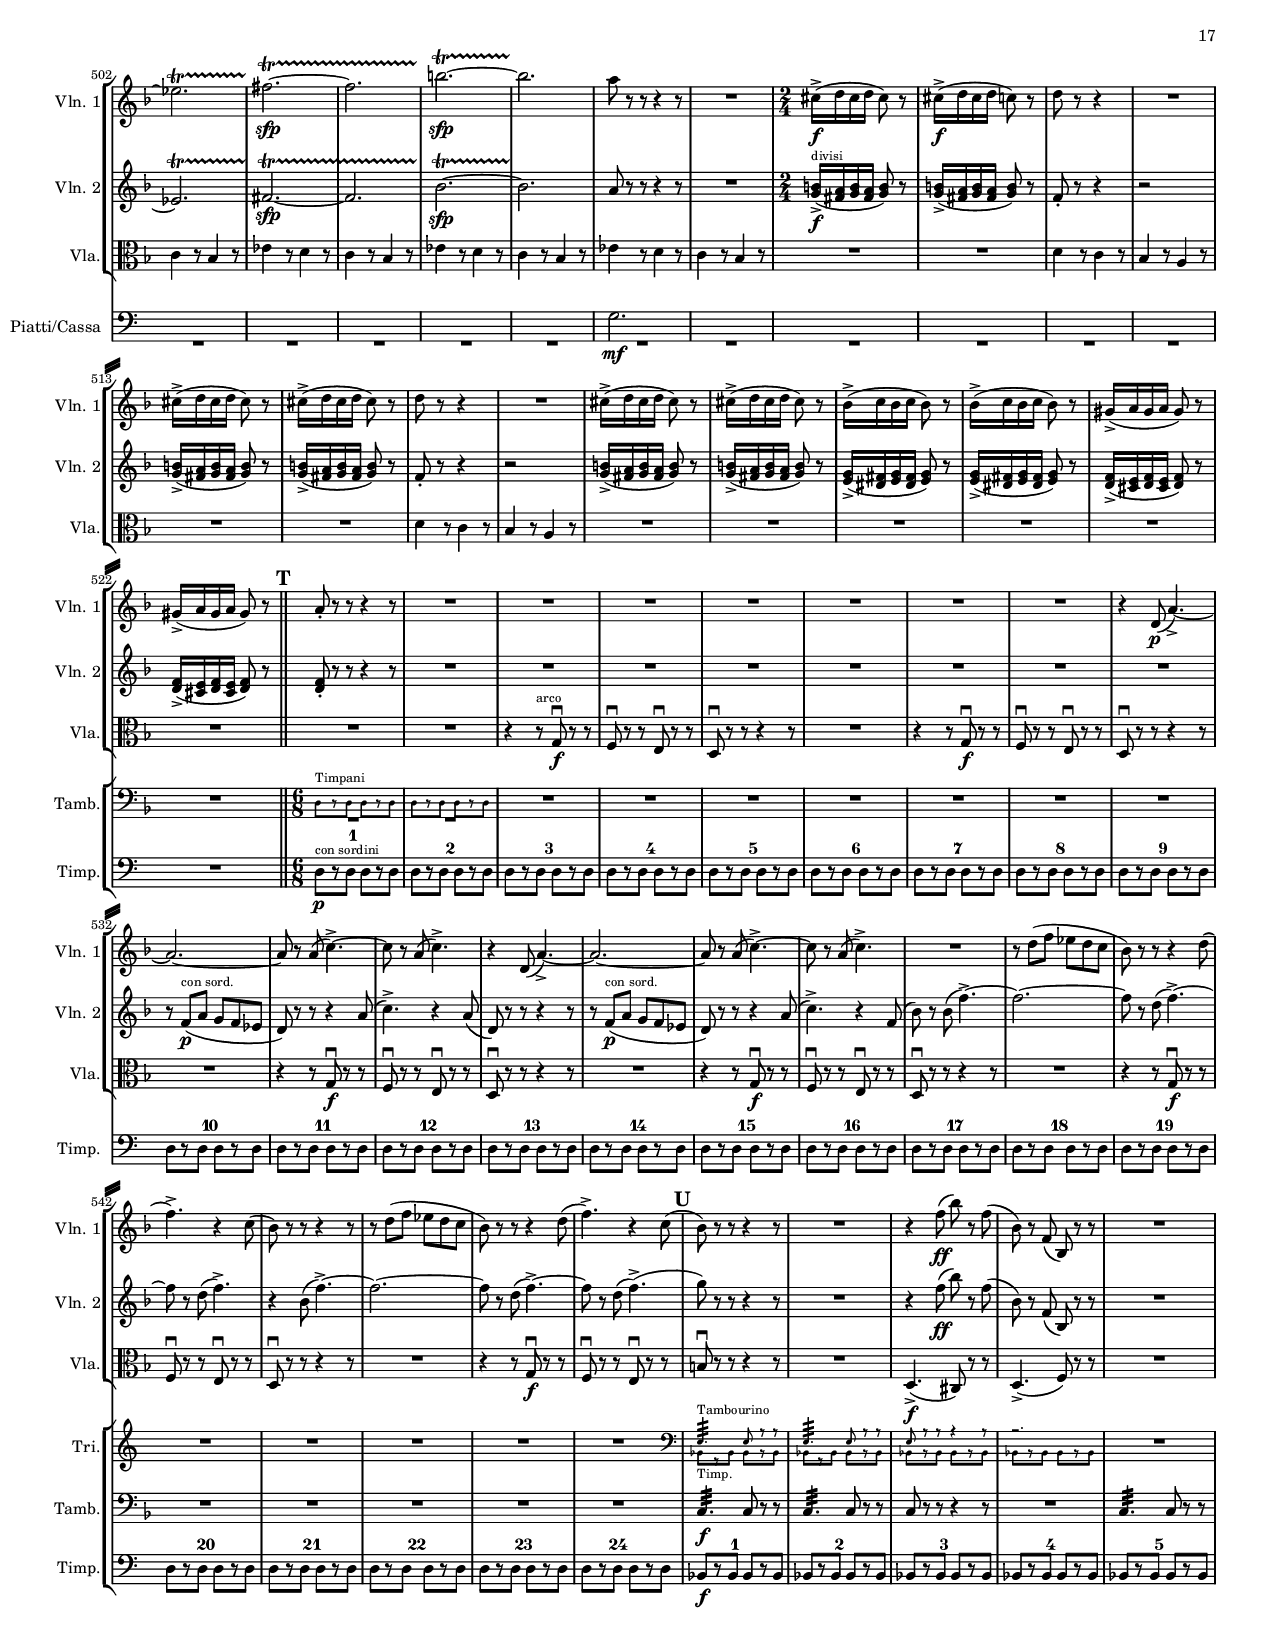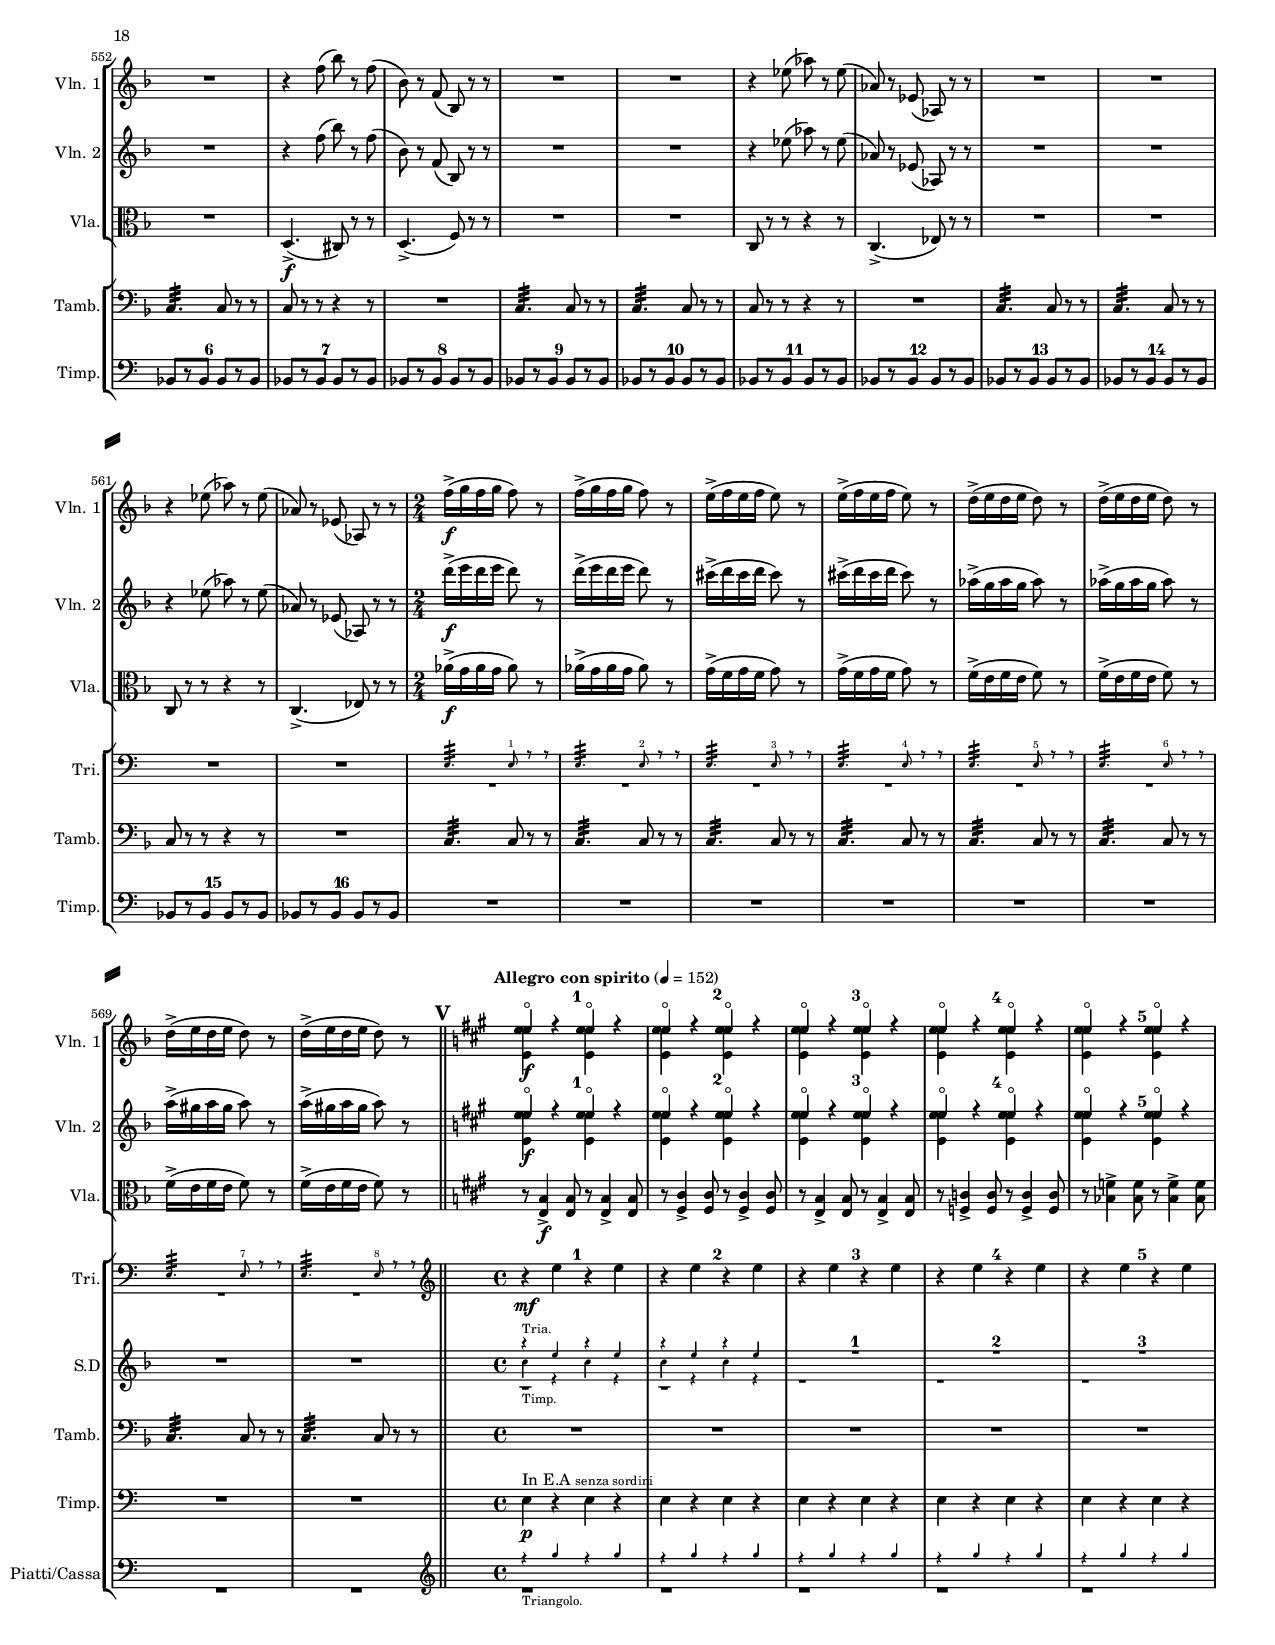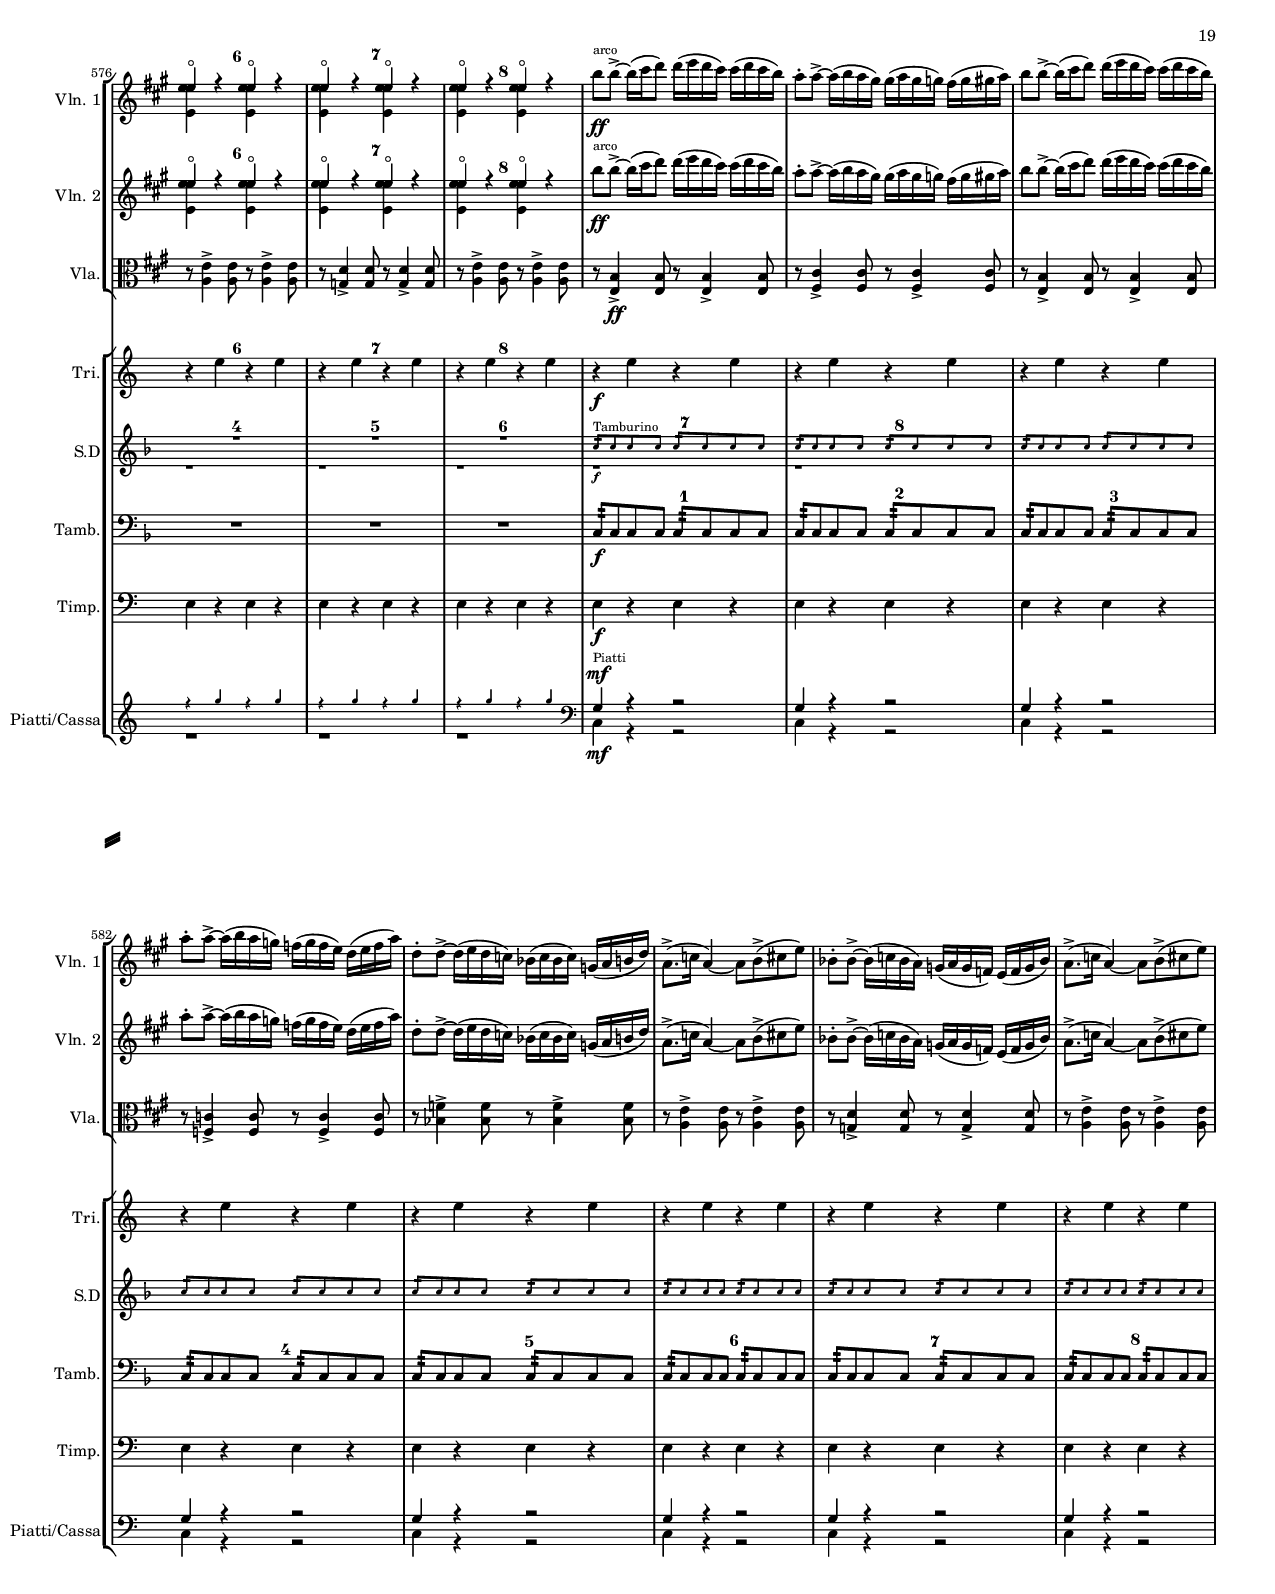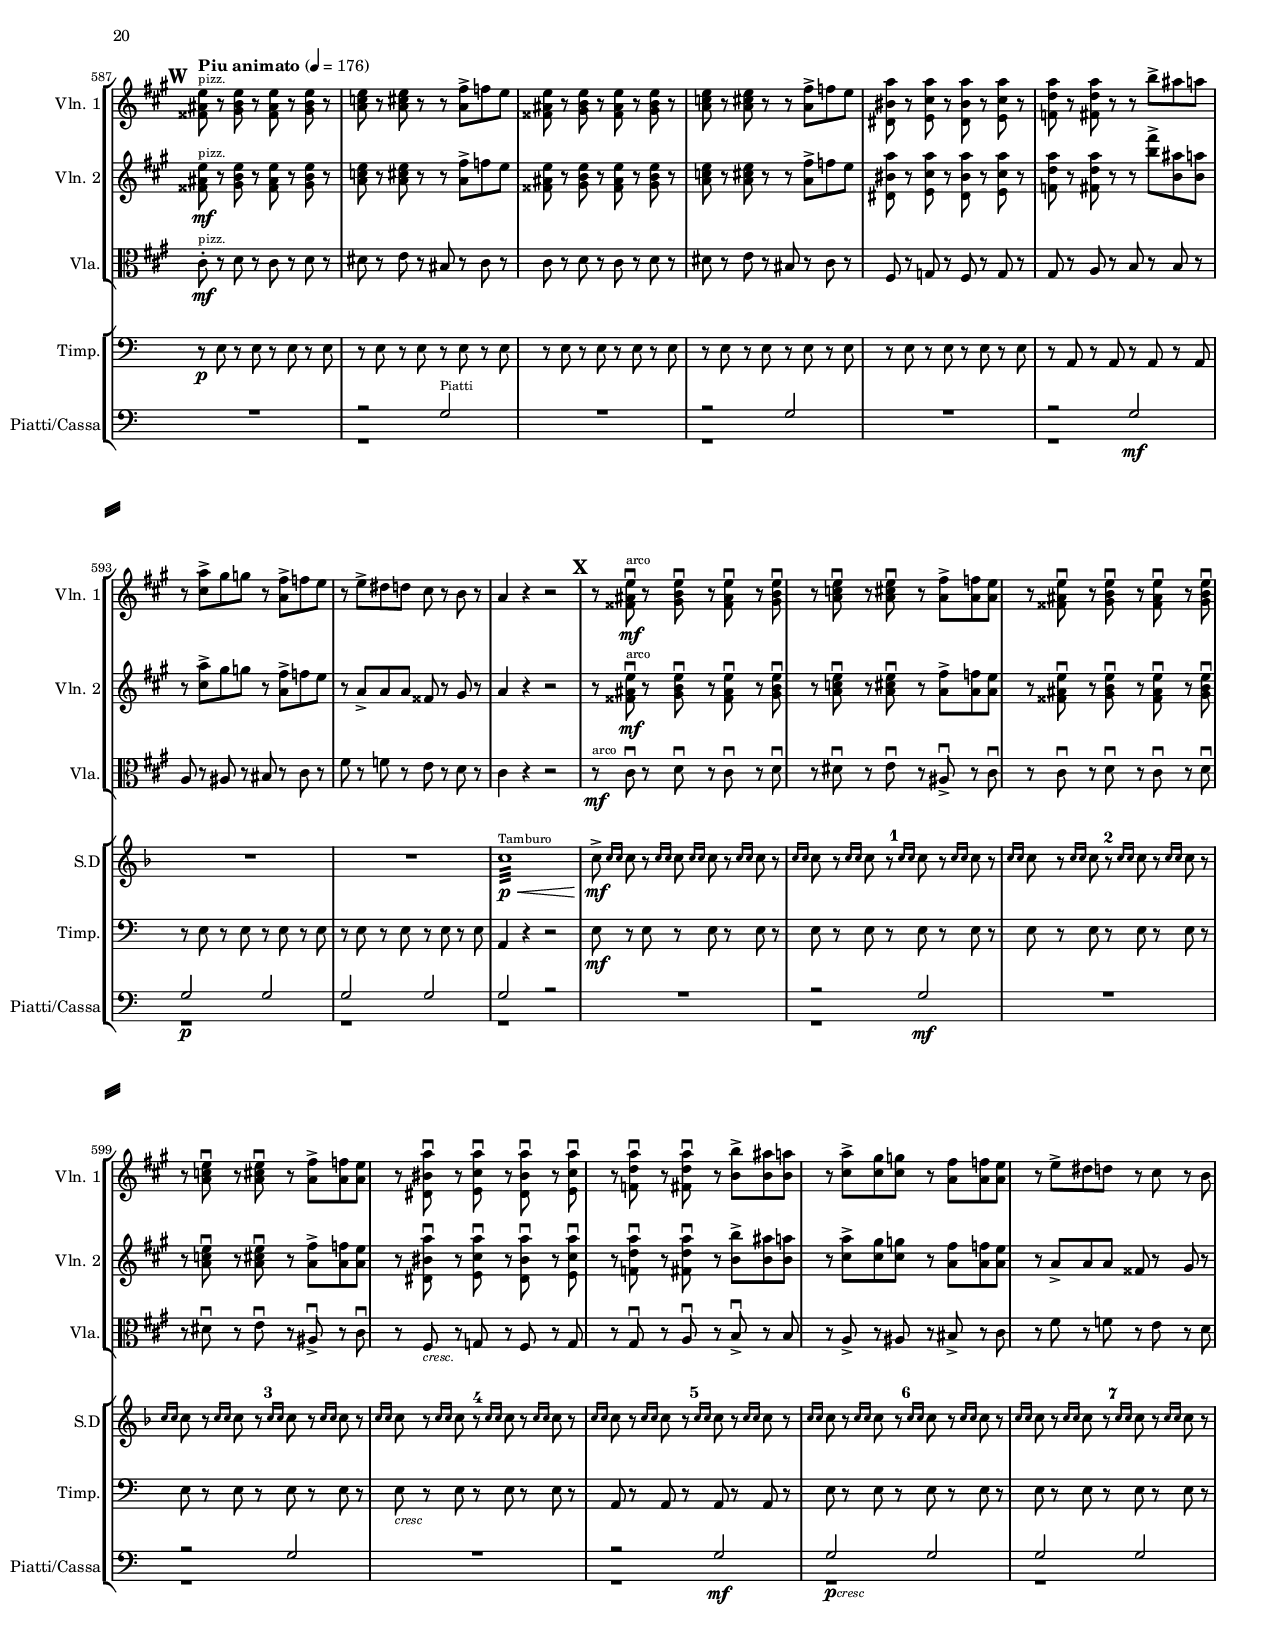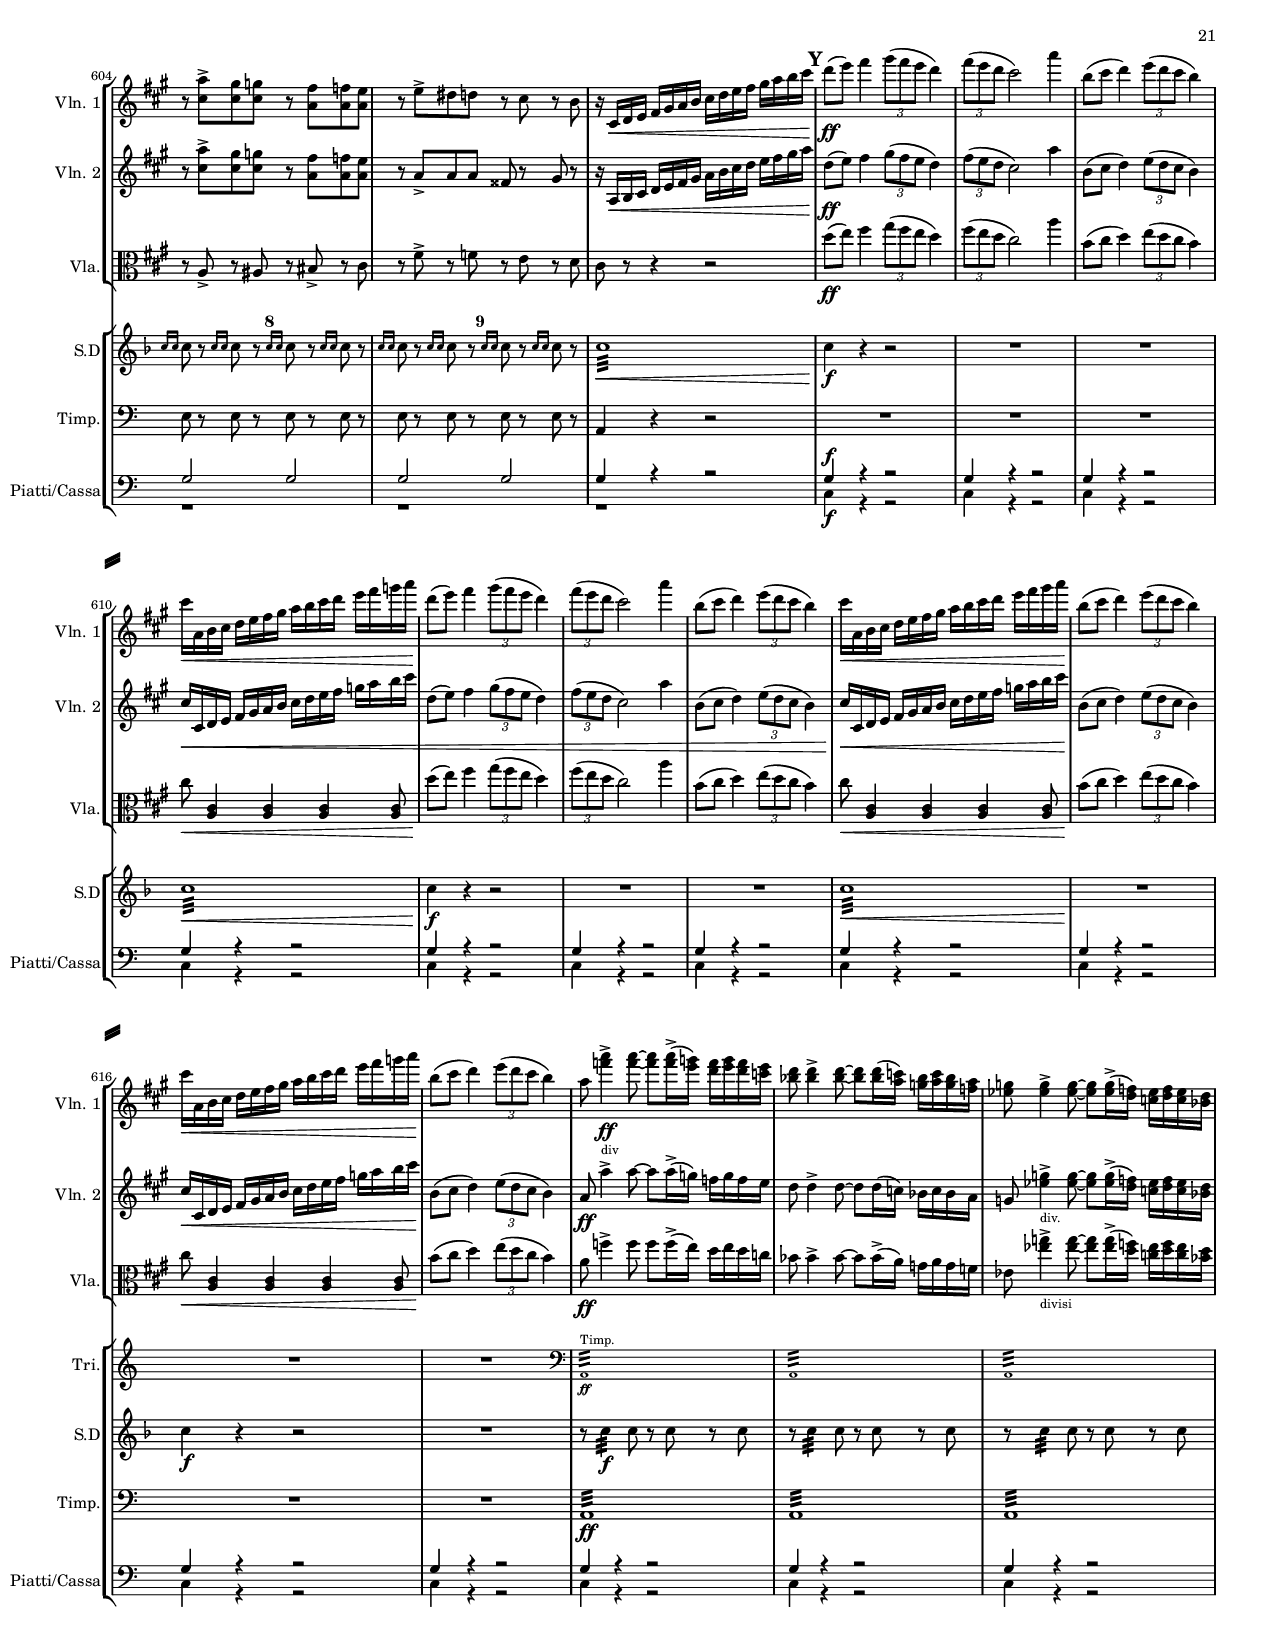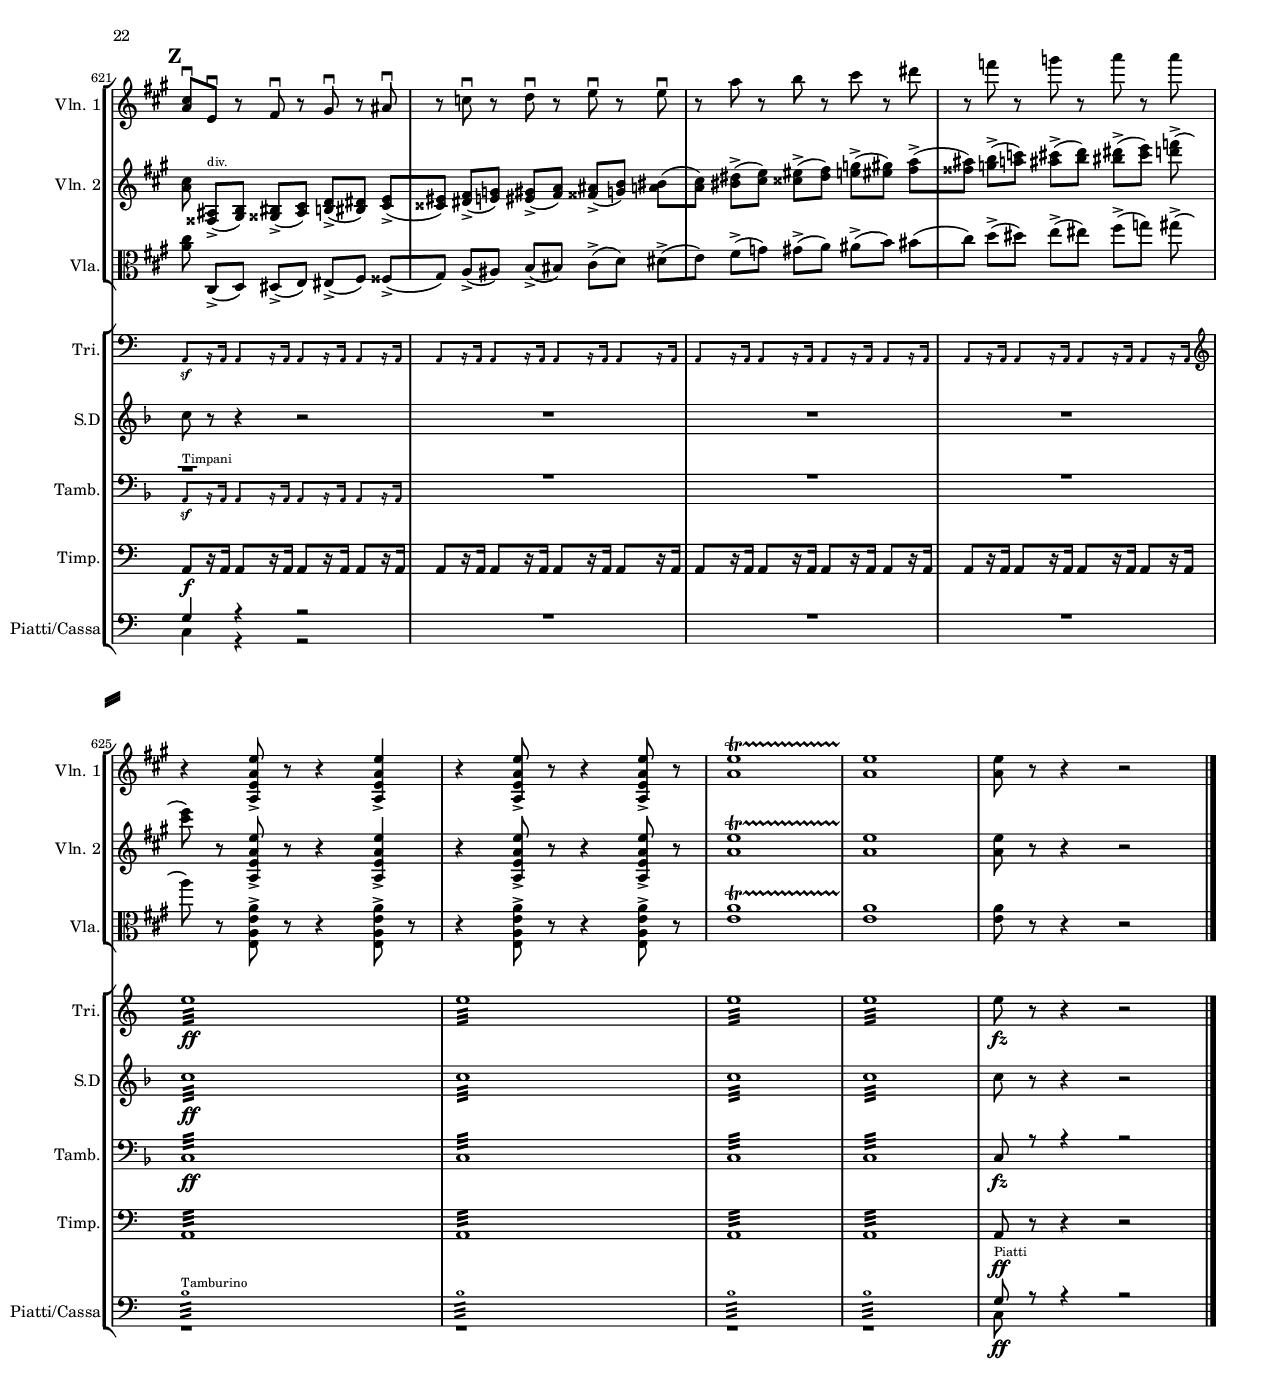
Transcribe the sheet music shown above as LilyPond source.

\version "2.18.2"
#(set-global-staff-size 14)
#(set-default-paper-size "letter")
\header {
	title = "Polovtsian Dances"
	subtitle = "Score"
}
pizz = \markup{\tiny "pizz."}
arco = \markup{\tiny "arco"}
tcresc = \markup{\tiny "cresc."}
icresc = \markup{\tiny \italic "cresc."}
mbreak = \break

\version "2.18.2"

% \header {
% 	title = "Polovtsian Dances"
% 	subtitle = "No 17"
% 	composer = "Alexander Borodin"
% 	instrument = "Violin 1"
% }
% \layout {
% 	\context {
% 		\Staff 
% 		\consists #Measure_counter_engraver
% 	}
% }

vlnOne = 
\relative c'' {
	\mark "Introduzione."
	\tempo "Andantino" 4 = 84
	\key a\major
	\compressFullBarRests
	R1*11 |
		<<
			{
				\voiceTwo
				r1 | 
				r1 |
			}
			\new CueVoice 
			{
				\voiceOne
				fis8( gis a4) \tuplet 3/2 {cis8( b a} gis4-.) | 
				fis2 e' |
			}
		>>
		\oneVoice
		\ottava #1
		<a cis e>1\flageolet\fermata\pp\> |
	\mark \default %A 
	\ottava #0
		R1*8\!
		r2 a,\flageolet\pp~ | 
		a1~ | 
		a~ | 
		a4(e2. ) | 
		fis2.(gis4) | 
		a1\flageolet | 
		fis2.( gis4) | 
		gis2\>( cis,) |
	\mark \default %B
		b8\f_\markup {\tiny \italic "cantabile"} b( fis'4)~ fis8 e16(fis) \grace {d16 e} d8( cis16 b) |
		cis16( d e8~ e4) e8(fis) \grace {cis16 d} cis8( b16 a) | 
		fis8 fis( b4)~ b8(cis) \grace {b16( cis} b8)( a16 gis) |
		a16( gis fis8)~ fis4 fis8( gis a cis) |
		
		b8 b( fis'4)~ fis8 e16(fis) \grace {d16 e} d8( cis16 b) |
		cis16( d e8~ e4~ e8) e16(fis) \grace {e16( fis} e8)( d16 cis) |
		fis,8 fis( b4)~ b8(cis) \grace {b16( cis} b8)( a16 gis) |
		a16( gis fis8)~ fis4~ fis8( e16 fis) \grace {e16( fis} e8)( d16 cis) | 
		
		b8 b( d4~ d8 e) \grace {d16( e} d8)( cis16 b) |
		cis16( b a8)~ a4~ a2\> | 
		R1\! | 
		
		<cis e>8-.\pp^\arco( q4-_ q8-.)  q-.( q4-_ q8-.) |
		<b d>8-.( q4-_ q8-.)  q-.( q4-_ q8-.) |
		cis8-.( cis4-- cis8-.) cis8-.( cis4-- cis8-.)
		\repeat unfold 2 {r8 a4->-_( a8-.) } \bar "||"
		
		
		\time 4/4
		\tempo "Allegro vivo" 2 = 52
		\key f\major
		R1*16 | 
		<<
			\new CueVoice
			{
				\voiceOne 
				ges''8^\markup {\tiny Fl.} ges~ ges16( aes ges f) ees( f ees des) c( des ees ges) | 
				f8.( aes16 f4)~ f8 g?(aes c) | 
			}
			{
				\voiceTwo 
				r1 | 
				r1 |
			}
		>>
		
		\mark \default %C
		\oneVoice
		g8-.\f g8->~ g16( a bes8) bes16( c bes a) a( bes a g) |
		f8-. f->~f16( g f e) e( f e ees) d( ees e f) |
		g8-. g8->~ g16( a bes8) bes16( c bes a) a( bes a g) |
		f8-. f->~ f16( g f ees) des( ees des c) bes( c des f) |
		
		bes,8-. bes->~ bes16( c bes aes) ges( aes ges f) ees( f ges bes) |
		f'8.->( aes16 f4)~ f8 g->( aes c) | 
		ges8-. ges->~ ges16( aes ges f) ees( f ees des) c( des ees ges) |
		f8.->( aes16 f4)~ f8 g->( aes c) | 
		
		g8-.\ff g8->~ g16( a bes8) bes16( c bes a) a( bes a g) |
		f8-. f->~f16( g f e) e( f e ees) d( ees e f) |
		g8-. g8->~ g16( a bes8) bes16( c bes a) a( bes a g) |
		f8-. f->~ f16( g f ees) des( ees des c) bes( c des f) |

		bes,8-. bes->~ bes16( c bes aes) ges( aes ges f) ees( f ges bes) |
		f8.->( aes16 f4)~ f8 g->( aes c) | 
		ges8-. ges->~ ges16( aes ges f) ees( f ees des) c( des ees ges) |
		f8.->( aes16 f4)~ f8 g->( aes c) | 
		
		\mark \default %D 
		R1*1 |
		f8-.\mf f->~f16( g f e) e( f e ees) d( ees e f) |
		R1*1 | 
		d8-.\< d->~ d16( e d cis) cis\>( d cis c) b( c cis d) | 
		R1*1\! |
		
		a8-.\p\< a->~ a16( bes a gis) gis\>( a gis g) f( g gis a) |
		R1*1\!
		f8-.\p f->~ f16_\markup {\tiny \italic "cresc. poco a poco"}( g f e) e( f e d) d( e d des) |
		c8 r8 r4 d'16( e d cis) cis( d cis c) |
		c8 r8 r4 a'16( bes a g) g( a g f) |
		f8 r r4 <c, f a f'>8\sf r8 r4\fermata \bar "||"
		
		
		\time 3/4
		\key b\minor
		\tempo  "Allegro." 2. = 69
		\new CueVoice
		{
			a8\pp^\markup {\tiny "Timpani"} a a4 a4 | 
		}
		R1*9/4 | 
		\repeat unfold 2 
		{
			\absolute 
				{
					r4 <d' a' a''>->\ff(b''8 ) r8 | 
					r4 <d' a' b''>->( cis'''8) r8 | 
					r4 <d' a' cis'''>->(d'''8) r8 | 
					r4 <d' a' d'''>->( e'''8) r8 |
				}
			r4 fis'''4.->(g8) | 
			g(fis-.) f(eis-.) eis(e-.) | 
			e(dis-.) dis(d-.) d(cis-.) |
			cis\trill(b-.) b4-. b-. |
		}

		
		ais,,4\f ais( b) | 
		\tuplet 3/2 {d8( cis b} ais4-.) ais-. |
		fis'8(eis-.) dis( d-.) d(cis-.) | 
		d( cis-.) cis(b-.) b(ais-.) |
		
		ais4-. ais->( b) | 
		\tuplet 3/2 {d8( cis b} ais4-.) ais-. |
		ais'8(g-.) g(fis-.) fis(eis-.) | 
		eis( e-.) e( dis-.) dis(d-.) |
		
		\absolute 
		{
			r4 <d' a' a''>->\ff(b''8 ) r8 | 
			r4 <d' a' b''>->( cis'''8) r8 | 
			r4 <d' a' cis'''>->(d'''8) r8 | 
			r4 <d' a' d'''>->( e'''8) r8 |
		}
		r4 fis''4.->(g8) | 
		g(fis-.) f(eis-.) eis(e-.) | 
		e(dis-.) dis(d-.) d(cis-.) |
		cis\trill(b-.) b4-. b-. |
		
		\absolute 
		{
			r4 <d' a' a''>->\ff(b''8 ) r8 | 
			r4 <d' a' b''>->( cis'''8) r8 | 
			r4 <d' a' cis'''>->(d'''8) r8 | 
			r4 <d' a' d'''>->( e'''8) r8 |
		}
		r4 fis'4.->(g8) | 
		g(fis-.) f(eis-.) eis(e-.) | 
		e(dis-.) dis(d-.) d(cis-.) |
		cis\trill(b-.) b4-. r4 | 
		
		\mark \default %E 
		\barNumberCheck #135
		r4 a,2->\p~ | 
		a4\< a2->~ | 
		a4~ a2-> | 
		b4\>( bes a)~ | 
		a4 a2->\p~ | 
		a4 a2->\<~ | 
		a4 a2-> | 
		b4\>( bes a)~ | 
		a4 d2->\p~ | 
		d4 d2->\<~ | 
		d4 d2-> | 
		e4->\>( ees d)~ | 
		d4 fis2->\p~ | 
		fis4\< fis2->~ | 
		fis4 fis2->~ | 
		fis4 a,2->\p~ |
		a4 a2->\p~ | 
		a4 a2_\<~ | 
		a4 a2-> | 
		b4->\>( bes a)~ | 
		a4 a2->\<~ | 
		a4 a2->~ | 
		a4 a2-> | 
		b4->\>( bes a)~  | 
		a4 d2->\p~ |
		d4_\icresc d2->~ |d4 d2-> |
		e4( dis d)~ | 
		d8 r8 r4 r4 |
		R1*9/4 |
		
		<<
			{
				d'4 cis->(c) | 
				b bes->(a) | 
				a gis->(g) | 
			} \\
			{
				fis4\p_\markup {\tiny "non div."} fis2 | 
				d4 d2 | 
				d4 d2 
			}
		>>
		fis4 f->(e) |
		
		\mark \default %F
		\barNumberCheck #171 
		\absolute 
		{
			d'8 r8 <d' a' a''>4->\ff(b''8 ) r8 | 
			r4 <d' a' b''>->( cis'''8) r8 | 
			r4 <d' a' cis'''>->(d'''8) r8 | 
			r4 <d' a' d'''>->( e'''8) r8 |
		}
		r4 fis'4.->(g8) | 
		g(fis-.) f(eis-.) eis(e-.) | 
		e(dis-.) dis(d-.) d(cis-.) |
		cis(b-.) b4-. b-. |

		\absolute 
		{
			r4 <d' a' a''>->\ff(b''8 ) r8 | 
			r4 <d' a' b''>->( cis'''8) r8 | 
			r4 <d' a' cis'''>->(d'''8) r8 | 
			r4 <d' a' d'''>->( e'''8) r8 |
		}
		r4 fis'4.->(g8) | 
		g(fis-.) f(eis-.) eis(e-.) | 
		e(dis-.) dis(d-.) d(cis-.) |
		cis(b-.) b4-. b-. |
		
		cis,,\f-. cis->( d) | 
		\tuplet 3/2 {f8->( e d} cis4-.) cis-. |
		a'8( gis-.) gis(f-.) f(e-.) | 
		f(e-.) e(d-.) d(cis-.) | 
		cis4-. cis->(d) | 
		\tuplet 3/2 {f8->( e d} cis4-.) cis-. |
		c'8(bes-.) bes(a-.) a( gis-.) | 
		gis( g-.) g(e-.) e(es-.) | 
		
		\absolute 
		{
			r4 <d' a' a''>->\ff(b''8 ) r8 | 
			r4 <d' a' b''>->( cis'''8) r8 | 
			r4 <d' a' cis'''>->(d'''8) r8 | 
			r4 <d' a' d'''>->( e'''8) r8 |
		}
		r4 fis''4.->(g8) | 
		g(fis-.) f(eis-.) eis(e-.) | 
		e(dis-.) dis(d-.) d(cis-.) |
		cis(b-.) b4-. b-. |
	
		\absolute 
		{
			r4 <d' a' a''>->\ff(b''8 ) r8 | 
			r4 <d' a' b''>->( cis'''8) r8 | 
			r4 <d' a' cis'''>->(d'''8) r8 | 
			r4 <d' a' d'''>->( e'''8) r8 |
		}

		r4 a'4.->(b8) | 
		b(a-.) a(gis-.) gis(g-.) | 
		g(fis-.) fis(f-.) f(e-.) |
		e\trill(d-.) d4-. d-. |
		
		\mark \default %G 
		r8 g,,\p  g( gis-.) gis(a-.) | 
		a(ais-.) ais(b-.) b(bes-.) | 
		R1*6/4 |
		r8 gis gis(a-.) a(ais-.) | 
		ais(b-.) b(c-.) c(cis-.) | 
		d r8 r4 r4 | 
		R1*3/4 |
		
		\mark \default %H
		r8 g,,\p\<  g( gis-.) gis(a-.) | 
		a(ais-.) ais(b-.) b(e-.) | 
		R1*6/4\! |
		r8 gis, gis(a-.) a(ais-.) | 
		ais(b-.) b(c-.) c(cis-.) | 
		d r8 r4 r4 | 
		R1*18/4 | 
		R1*3/4\fermata \bar "||"
		
		\time 6/8
		\key f\major
		\mark \default %I 
		\tempo "Presto" 4 = 100
		a8-.\p_\markup {\tiny \italic "leggierissimo"}^\markup {\tiny \italic "saltando"}[ r8 a-.(] a-.)[r8 a-.(] | 
		a-.)[r8 a-.(] a-.)[r8 a-.(] | 
		\startMeasureCount
		\repeat unfold 16 {<a e'>-.)[r8 <a e'>-.(] <a e'>-.)[r8 <a e'>-.(] }
		\stopMeasureCount
		\startMeasureCount
		\repeat unfold 14 {<a f'>-.)[r8 <a f'>-.(] <a f'>-.)[r8 <a f'>-.(] }
		\stopMeasureCount
		<a' a>-.)[ r8 <a a>-.(] <a a>-.)[ r8 <a a>-.(] 
		<a a>-.)[ r8 <a a>-.(] <a a>-.)[ r8 <a a>-.] 
		
		\mark \default %K
		<d, d'>8\ff r8 d' <a a'>4.->~ | 
		<a a'>8 f'( a g f ees | 
		d) r d ees( f ees) | 
		d( ees d) c( d c) |
		d-.( r8 d-.) <a a'>4.->~ | 
		<a a'>8 f'( a g f ees | 
		d) r d\upbow ees( f ees) | 
		d( ees d) c( d c) |
		bes-.( r8 bes-.) f'4.->~ | 
		f8 d( f ees d c | 
		bes8) r8 bes\upbow ees( f ees) | 
		d(ees d) c(d c) |
		bes-.( r8 bes-.) f'4.->~ | 
		f8 d( f ees d c | 
		bes8) r8 bes\upbow ees( f ees) | 
		d(ees d cis d dis) | 
		e( f e d e d) | 
		c( d c b c d) | 
		e( f e d e d) | 
		c( d c b c d) |
		
		\mark \default %L
		e( fis e dis e dis) | 
		cis( dis cis bis cis dis) |
		e( fis e dis e dis) | 
		cis( dis cis bis cis e) |
		f( g f e f e) | 
		d( e d cis d e) |	
		f( g f e f e) | 
		d( e d cis d e) |
		f r8 r8 gis,\f^\pizz r8 r8 | 
		f' r r gis r r | 
		f' r r r4 r8 | 
		R1*3/4 |
		f,2.\sfp\startTrillSpan^\arco~ | 
		f2.\stopTrillSpan
		gis\sfp\startTrillSpan~ | 
		gis |
		c2.\sfp\startTrillSpan~ | 
		c |
		b8-.\stopTrillSpan r r r4 r8 | 
		R1*3/4 |
		
		\time 2/4 dis,16->\f( e dis e dis8) r8 | 
		dis16->(e dis e dis8) r8 | 
		e r r4 | 
		R1*1/2
		dis16->(e dis e dis8) r8 | 
		dis16->(e dis e dis8) r8 | 
		e8-. r r4 | 
		R1*1/2
		dis16->(e dis e dis8) r8 | 
		dis16->(e dis e dis8) r8 |
		c16->(d c d c8) r8 | 
		c16->(d c d c8) r8 |
		ais16->(b ais b ais8) r8 | 
		ais16->(b ais b ais8) r8 | 
		\bar "||"
		
		\mark \default %M
		\key c\major 
		\time 6/8
		b8 r r r4 r8 | 
		R1*21/4 |
		
		r4 e,8\p( b'4.->)~ | 
		b2.~ | 
		b8 r8 b(d4.->)~ | 
		d8 r8 b( d4.->) | 
		r4 e,8( b'4.->)~ | 
		b2.~ | 
		b8 r8 b(d4.->)~ | 
		d8 r8 b( d4.->) | 
		R1*3/4 |
		r8 e( g f e d | 
		c) r r r4 e8( | 
		g4.->) r4 d8( | 
		c8) r r r4 r8 |
		r8 e( g f e d | 
		c) r r r4 e8( | 
		g4.->) r4 d8( |

		\mark \default %N
		c8) r r r4 r8 | 
		R1*3/4 |
		r4 g'8\f( c) r g( | 
		c,) r8 g(c,) r r | 
		R1*6/4 |
		r4 g''8( c) r g( | 
		c,) r8 g(c,) r r | 
		R1*6/4 |
		\transpose c bes 
		{
			\relative c'
			{
				r4 g'8\f( c) r g( | 
				c,) r8 g(c,) r r | 
				R1*6/4 |
				r4 g''8( c) r g( | 
				c,) r8 g(c,) r r | 
				R1*6 |
			}
		}

		\mark \default %O
		\time 2/2
		\key a\major
		\tempo "Moderato alla breve" 2 = 100
		<d b'>4\p^\markup {\tiny "pizz"} q r q |q q r q |
		<e a> q r q | 
		q q r q | 
		<d b'> q r q | 
		q q r q |
		<e a> q r q | 
		q q r q | 
		<fis b> q r q | 
		q q r q | 
		<fis a> q r q | 
		q q r q | 
		<fis b> q r q | 
		<gis b> q r q 
		<fis a> q r q | 
		q q r q | 
		R1*1
		a'1\p^\markup{\tiny "arco"}\trill | 
		a1\startTrillSpan~ | 
		a\stopTrillSpan |
		a1\startTrillSpan~ | 
		a~ | 
		a2\stopTrillSpan e2\startTrillSpan~ | 
		e1 |
		fis1\startTrillSpan~ | 
		fis2\stopTrillSpan gis2\trill |
		a1\startTrillSpan~ | 
		a1\stopTrillSpan | 
		fis1\startTrillSpan~ | 
		fis1\stopTrillSpan | 
		gis1\startTrillSpan\>~ | 
		gis2.~ gis8\stopTrillSpan r8 |
		
		\mark \default %P
		\barNumberCheck #401
		<b, b'>4\mf^\markup {\tiny "div."}_\markup {\tiny \italic "cantabile"} q <fis' fis'>2~ |
		q4_\markup {\tiny "assai"} <e e'>8( <fis fis'>) \grace {<d d'>16( <e e'>} <d d'>4)( <cis cis'>8 <b b'>) |
		<cis cis'>8( <d d'> <e e'>4)~ <e e'>2 | 
		<e e'>4( <fis fis'>) \grace {<cis cis'>16( <d d'>} <cis cis'>4)( <b b'>8 <a a'>) |
		<fis fis'>4 q <b b'>2~ | 
		<b b'>4( <a a'>) \grace {<b b'>16( <cis cis'>} <b b'>4)( <a a'>8 <gis gis'> ) | 
		<a a'>8( <gis gis'> <fis fis'>4)~ <fis fis'>2 | 
		<fis fis'>4 <gis gis'> <a a'> <cis cis'>
		
		<b b'>4 q( <fis' fis'>2)~ |
		q4 <e e'>8( <fis fis'>) \grace {<d d'>16( <e e'>} <d d'>4)( <cis cis'>8 <b b'>) |
		<cis cis'>8( <d d'> <e e'>4)~ <e e'>2 | 
		<e e'>4( <fis fis'>) \grace {<e e'>16( <fis fis'>} <e e'>4)( <d d'>8 <cis cis'>) |
		<fis, fis'>4 q <b b'>2~ | 
		<b b'>4( <a a'>) \grace {<b b'>16( <cis cis'>} <b b'>4)( <a a'>8 <gis gis'> ) | 
		<a a'>8( <gis gis'> <fis fis'>4)~ <fis fis'>2
		
		
		\barNumberCheck #416
		\set Staff.timeSignatureFraction = 12/8
		\scaleDurations 2/3 
		{
			<ais, g'>8\p^\markup {\tiny \italic "saltando"}[ r q-.(] q-.)[ r8 q(]  q-.)[ r8 q(] q-.)[ r8 q(] |
			<b fis'>-.)[ r q-.(] q-.) r q-.(] <d fis>-.)[ r q-.(] q-.)[ r q-.(] | 
			q-.) r q-.(] q-.)[ r q-.(] <d f>-.)[ r q-.(] q-.)[ r q-.(] | 
		}
		\time 12/8
		<cis e>-.)[ r a-.(] a-.)[ r a-.(] a-.)[ r a-.(] a-.)[ r a-.(]  |
		\startMeasureCount
		\repeat unfold 51 {a-.)[ r a-.(] }
		a-.)[ r a-.(]  \bar "||"
		\stopMeasureCount
		
		\mark \default %Q
		
		\barNumberCheck #433
		\time 6/8
		\key f\major
		\tempo "Presto"
		a-.\p)[ r a-.(] a-.)[ r a-.(] | 
		a-.)[ r a-.(] a-.)[ r a-.(]  |
		\startMeasureCount
		\repeat unfold 36 {<a e'>-.)[ r8 q-.(] }
		\stopMeasureCount
		\startMeasureCount
		\repeat unfold 28 { <a fis'>-.)[ r8 q-.(]}
		\stopMeasureCount
		<a' a>-.)\<[ r8 q-.(] q-.)[ r q-.(]
		q-.)[ r q-.(] q-.)[ r q-.] |
		
		\mark \default %R
		\barNumberCheck #469
		<d, d'>8\ff r8 d' <a a'>4.->~ | 
		<a a'>8 f'( a g f ees | 
		d) r d\upbow ees( f ees) | 
		d( ees d) c( d c) |
		d-.( r8 d-.) <a a'>4.->~ | 
		<a a'>8 f'( a g f ees | 
		d) r d\upbow ees( f ees) | 
		d( ees d) c( d c) |
		bes-.( r8 bes-.) f'4.->~ | 
		f8 d( f ees d c | 
		bes8) r8 bes\upbow ees( f ees) | 
		d(ees d) c(d c) |
		bes-.( r8 bes-.) f'4.->~ | 
		f8 d( f ees d c | 
		bes8) r8 bes\upbow ees( f ees) | 
		d(ees d cis d ees) | 
		d( ees d c d c) | 
		bes( c bes a bes c) | 
		d( ees d c d c) bes( c bes a bes c) |
		
		\mark \default %S
		\barNumberCheck #489
		d (e d cis d c) | 
		b( cis b ais b c) | 
		d( e d cis d cis) | 
		b( cis b ais b d) |
		ees( f ees d ees d) | 
		c( b c b c d) | 
		ees( f ees d ees d) | 
		c( d c b c d )
		ees r r fis,^\pizz r r | 
		ees' r r fis r r ees' r r r4 r8 | 
		R1*3/4
		ees,2.\sfp\startTrillSpan^\markup{\tiny "arco"}~ | 
		ees |
		fis\sfp\startTrillSpan~ | 
		fis
		b\sfp\startTrillSpan~ | 
		b\stopTrillSpan
		a8 r r r4 r8 | 
		R1*3/4
		
		\set Staff.timeSignatureFraction = 2/4
		\scaleDurations 3/2 {
			cis,16->\f( d cis d cis8) r8 | 
			cis16->\f( d cis d c8) r8 | 
			d8 r8 r4 | 
			R1*1/2
			cis16->( d cis d cis8) r8 | 
			cis16->( d cis d cis8) r8 | 
			d8 r8 r4 | 
			R1*1/2
			cis16->( d cis d cis8) r8 | 
			cis16->( d cis d cis8) r8 |
			bes16->( c bes c bes8) r8 | 
			bes16->( c bes c bes8) r8 | 
			gis16->( a gis a gis8) r | 
			gis16->( a gis a gis8) r  \bar "||"
		}
		\mark \default %T 
		\barNumberCheck #523
		\time 6/8
		a8-. r8 r r4 r8 | 
		R1*21/4 |
		r4 d,8\p( a'4.->)~ | 
		a2.~ | 
		a8 r a( c4.->)~ | 
		c8 r a( c4.->) |
		r4 d,8( a'4.->)~ | 
		a2.~ | 
		a8 r a( c4.->)~ | 
		c8 r a( c4.->) | 
		R1*3/4 |
		r8 d( f ees d c | 
		bes) r r r4 d8( | 
		f4.->) r4 c8( | 
		bes) r r r4 r8 
		r8 d( f ees d c | 
		bes) r r r4 d8( | 
		f4.->) r4 c8( | 
		
		\mark \default %U 
		\barNumberCheck #547
		bes) r r r4 r8 | 
		R1*3/4 |
		r4 f'8\ff( bes8) r f( | 
		bes,) r f( bes,) r r | 
		R1*6/4 |
		r4 f''8( bes8) r f( | 
		bes,) r f( bes,) r r | 
		R1*6/4 |
		r4 ees'8( aes) r ees( | 
		aes,) r ees( aes,) r r |R1*6/4 |
		r4 ees''8( aes) r ees( | 
		aes,) r ees( aes,) r r |
		
		\set Staff.timeSignatureFraction = 2/4
		\scaleDurations 3/2 {
			f''16->\f( g f g f8) r | 
			f16->( g f g f8) r | 
			e16->(f e f e8) r | 
			e16->(f e f e8) r |
			\repeat unfold 4 
			{
				d16->( e d e d8) r | 
			}
		}
		\bar "||"
		
		\mark \default %V 
		\barNumberCheck #571
		\time 4/4
		\key a\major
		\tempo "Allegro con spirito" 4 = 152
		<<
			{\voiceOne \stemDown
				\startMeasureCount
				<e, e' e>4\f r4 q r4 |
				\repeat unfold 14 {q4 r}
				\stopMeasureCount
			}
			\new Voice{\voiceThree \stemUp
				\repeat unfold 8 {e'\flageolet s4 e\flageolet s4}
			}
		>>
		\oneVoice
		b'8\ff^\arco b->~ b16( cis d8) d16( e d cis) cis( d cis b) |
		a8-. a->~ a16( b a gis) gis( a gis g) fis( g gis a) |
		b8 b->~ b16( cis d8) d16( e d cis) cis( d cis b) |
		a8-. a->~ a16( b a g) f( g f e) d( e f a) | 
		d,8-. d->~ d16( e d c) bes( c bes c) g( a b d) |
		
		a8.->( c16 a4)~ a8 b->( cis e) | 
		bes8-. bes->~ bes16( c bes a) g( a g f) e( f g bes) |
		a8.->( c16 a4)~ a8 b->( cis e) |
		
		\mark \default %W 
		\barNumberCheck #587
		\tempo "Piu animato" 4 = 176
		<fisis, ais e'>8^\pizz r <gis b e> r <fisis ais e'> r <gis b e> r|<a c e> r <a cis e> r r <a fis'>-> f' e |
		<fisis, ais e'>8 r <gis b e> r <fisis ais e'> r <gis b e> r| 
		<a c e> r <a cis e> r r <a fis'>-> f' e |
		<dis, bis' a'> r <e cis' a'> r <dis bis' a'> r <e cis' a'> r | 
		<f d' a'> r <fis d' a'> r r b'-> ais a |
		r <cis, a'>-> gis' g r <a, fis'>-> f' e | 
		r e-> dis d cis r b r | 
		a4 r4 r2 |
		
		\mark \default %X
		r8 <fisis ais e'>^\arco\mf\downbow r8 <gis b e>\downbow r <fisis ais e'>\downbow r <gis b e>\downbow  |
		r <a c e>\downbow r <a cis e>\downbow r <a fis'>-> <a f'> <a e'> |
		r8 <fisis ais e'>8\downbow r <gis b e>\downbow r <fisis ais e'>\downbow r <gis b e>\downbow |
		r <a c e>\downbow r <a cis e>\downbow r <a fis'>-> <a f'> <a e'> |
		r8 <dis, bis' a'>\downbow r <e cis' a'>\downbow r <dis bis' a'>\downbow r <e cis' a'>\downbow | 
		r <f d' a'>\downbow r <fis d' a'>\downbow  r <b b'>-> <b ais'> <b a'> | 
		r8 <cis a'>-> <cis gis'> <cis g'> r <a fis'> <a f'> <a e'> |
		r e'-> dis d r cis r b | 
		r8 <cis a'>-> <cis gis'> <cis g'> r <a fis'> <a f'> <a e'> | 
		r e'-> dis d r cis r b |
		r16 cis,\< d e fis gis a b cis d e fis gis a b cis |
		
		\mark \default %Y
			\barNumberCheck #607
		d8\ff( e) fis4 \tuplet 3/2 {gis8( fis e} d4) |
		\tuplet 3/2 {fis8( e d} cis2) a'4 |
		b,8( cis d4) \tuplet 3/2 {e8( d cis} b4) |
		cis16\< a, b cis d e fis gis a b cis d e fis g a |

		d,8\!( e) fis4 \tuplet 3/2 {gis8( fis e} d4) |
		\tuplet 3/2 {fis8( e d} cis2) a'4 |
		b,8( cis d4) \tuplet 3/2 {e8( d cis} b4) |
		cis16\< a, b cis d e fis gis a b cis d e fis gis a |

		b,8\!( cis d4) \tuplet 3/2 {e8( d cis} b4) |
		cis16\< a, b cis d e fis gis a b cis d e fis g a |
		b,8\!( cis d4) \tuplet 3/2 {e8( d cis} b4) |

		a8 <f' a>4->\ff_\markup {\tiny "div"} <f a>8~ q q16->( <e g>) <d f>16 <e g> <d f> <c e> |
		<bes d>8 q4-> q8~ q q16( <a c>) <g bes> <a c> <g bes> <f a> |
		<ees g>8 q4-> q8~ q q16->( <d f>) <c ees> <d f> <c ees> <bes d> |
		
		\mark \default %Z
		\barNumberCheck #621
		<a cis>8\downbow e\downbow r fis\downbow r gis\downbow r ais\downbow |
		r c\downbow r d\downbow r e\downbow r e\downbow |
		r a r b r cis r dis |
		r f r g r a r a |
		r4 <a,,, e' a e'>8-> r8 r4 q-> | 
		r4 q8-> r8 r4 q8-> r8 |
		<a' e'>1\startTrillSpan | 
		<a e'>\stopTrillSpan | 
		<a e'>8 r8 r4 r2 \bar "|."	
}

\version "2.18.2"

% \header {
% 	title = "Polovtsian Dances"
% 	subtitle = "No 17"
% 	composer = "Alexander Borodin"
% 	instrument = "Violin 2"
% }
% \layout {
% 	\context {
% 		\Staff 
% 		\consists #Measure_counter_engraver
% 	}
% }
vlnTwo = 
\relative c'' {
	\mark "Introduzione."
	\tempo "Andantino" 4 = 84
	\key a\major
	\compressFullBarRests
	R1*11 |
		<<
			{\voiceTwo r1 | r1 |}
			\new CueVoice {\voiceOne
				fis8( gis a4) \tuplet 3/2 {cis8( b a} gis4-.) | fis2 e' |
			}
		>>
		\oneVoice
		\ottava #1
		<a e'>1\flageolet\fermata\pp\> |
	\mark \default %A 
	\ottava #0
		R1*8\!
		r2 a,,\pp~ | a1~ | a~ | a4(e2. ) | fis2.(gis4) | a1 | fis2.( gis4) | gis2\>( cis,) |
	\mark \default %B
		<d fis b>4\f^\markup {\tiny "pizz"} r8 q q4 r8 q |
		<cis e a>4 r8 <a e' cis'>8 q4 r8 q |
		<a fis' d'>4 r8 q <gis f' b>4 r8 q8 | 
		<a e' cis'>4 r8 q q4 r8 q8 |
		<b fis' b>4 r8 q <gis e' b'>4 r8 q8 |
		<gis e' cis'>4 r8 q <g e' cis'>4 r8 q8 |
		<b d b'>4 r8 q <f' b>4 r8 q | 
		<a, e' cis'>4 r8 q <ais g' cis>4 r8 q |
		<b fis' d'>4 r8 q q4 r8 q | 
		<a e' cis'>4 r8 q8 q4_\markup {\tiny \italic "dim."} r8 q |
		
		<fis' b>4 r8 q <e b'>4 r8 q |
		<e a>4\p_\markup {\tiny \italic "sempre"} r8 <cis e> q4 r8 q |
		<b d>4 r8 q q4 r8 q |
		cis4 r8 cis8 cis4 r8 cis8 |
		a4 r8 a8 a4 r8 a \bar "||"
		
		
		\time 4/4
		\tempo "Allegro vivo" 2 = 52
		\key f\major
		R1*16 | 
		<<
			\new CueVoice{
				\voiceOne 
				ges''8^\markup {\tiny Fl.} ges~ ges16( aes ges f) ees( f ees des) c( des ees ges) | 
				f8.( aes16 f4)~ f8 g?( aes c) | 
			}
			{
				\voiceTwo 
				r1 | 
				r1 |
			}
		>>
		
		\mark \default %C
		\oneVoice
		g8-.\f^\markup {\tiny "arco"} g8->~ g16( a bes8) bes16( c bes a) a( bes a g) |
		f8-. f->~f16( g f e) e( f e ees) d( ees e f) |
		g8-. g8->~ g16( a bes8) bes16( c bes a) a( bes a g) |
		f8-. f->~ f16( g f ees) des( ees des c) bes( c des f) |
		
		bes,8-. bes->~ bes16( c bes aes) ges( aes ges f) ees( f ges bes) |
		f8.->( aes16 f4)~ f8 g->( aes c) | 
		ges8-. ges->~ ges16( aes ges f) ees( f ees des) c( des ees ges) |
		f8.->( aes16 f4)~ f8 g->( aes c) | 
		
		g'8-.\ff g8->~ g16( a bes8) bes16( c bes a) a( bes a g) |
		f8-. f->~f16( g f e) e( f e ees) d( ees e f) |
		g8-. g8->~ g16( a bes8) bes16( c bes a) a( bes a g) |
		f8-. f->~ f16( g f ees) des( ees des c) bes( c des f) |

		bes,8-. bes->~ bes16( c bes aes) ges( aes ges f) ees( f ges bes) |
		f8.->( aes16 f4)~ f8 g->( aes c) | 
		ges8-. ges->~ ges16( aes ges f) ees( f ees des) c( des ees ges) |
		f8.->( aes16 f4)~ f8 g->( aes c) | 
		
		\mark \default %D 
		R1*1 |
		f,8-.\mf f->~f16( g f e) e( f e ees) d( ees e f) |
		R1*1 | 
		d8-.\< d->~ d16( e d cis) cis\>( d cis c) b( c cis d) | 
		R1*1\! |
		
		a'8-.\p\< a->~ a16( bes a gis) gis\>( a gis g) f( g gis a) |
		R1*1\!
		
		R1*1^\markup {\tiny \italic "accel."}
		a16\p_\markup{\tiny \italic "cresc. poco a poco"}( bes a g) g( a g f) f8 r r4 |
		f'16( g f e) e( f e d) c8 r8 r4 |
		d'16( e d cis) cis(d cis c) c8\sf r8 r4\fermata \bar "||"
		
		\time 3/4
		\key b\minor
		\tempo  "Allegro."
		
		R1*3 | 
		\repeat unfold 2 {\absolute {r4 <d' a' a''>->\ff(b''8 ) r8 | r4 <d' a' b''>->( cis'''8) r8 | 
		r4 <d' a' cis'''>->(d'''8) r8 | r4 <d' a' d'''>->( e'''8) r8 |}
		r4 fis4.->(g8) | g(fis-.) f(eis-.) eis(e-.) | e(dis-.) dis(d-.) d(cis-.) |
		cis\trill(b-.) b4-. b-. |}

		
		ais,,4->\f ais( b) | \tuplet 3/2 {d8->( cis b} ais4-.) ais-. |
		fis'8(eis-.) dis( d-.) d(cis-.) | d( cis-.) cis(b-.) b(ais-.) |
		
		ais4-. ais->( b) | \tuplet 3/2 {d8->( cis b} ais4-.) ais-. |
		ais'8(g-.) g(fis-.) fis(eis-.) | eis( e-.) e( dis-.) dis(d-.) |
		
		\absolute {r4 <d' a' a''>->\ff(b''8 ) r8 | r4 <d' a' b''>->( cis'''8) r8 | 
		r4 <d' a' cis'''>->(d'''8) r8 | r4 <d' a' d'''>->( e'''8) r8 |}
		r4 fis''4.->(g8) | g(fis-.) f(eis-.) eis(e-.) | e(dis-.) dis(d-.) d(cis-.) |
		cis\trill(b-.) b4-. b-. |
		
		\absolute {r4 <d' a' a''>->\ff(b''8 ) r8 | r4 <d' a' b''>->( cis'''8) r8 | 
		r4 <d' a' cis'''>->(d'''8) r8 | r4 <d' a' d'''>->( e'''8) r8 |}
		r4 fis'4.->(g8) | g(fis-.) f(eis-.) eis(e-.) | e(dis-.) dis(d-.) d(cis-.) |
		cis\trill(b-.) b4-. r4 | 

		\mark \default %E 
		\barNumberCheck #135
		r4 c,,2->\p~ | c4\< cis2->~ | cis4 d2-> | d2.->\>~
		d4 c2->\p~ | c4\< cis2->~ | cis4 d2-> | d2.->\>~
		d4 eis2->\p~ | eis4 fis2->\<~ |fis4 g2-> | g2.->\>~ |
		g4 g2->\p~ | g4 a2->\<~ | a4 a2-> | a4 d,2->\p~ |
		d4 c2->\p~ | c4\< cis2->~ | cis4 d2-> | d2.->\>~
		d4 c2->\p~ |  c4\< cis2->~ | cis4 d2-> | d2.->\>~
		d4 eis2->\p~ | eis4 fis2->\<~ | fis4 g2\! | 
		<<
			{b2.( a8)}
			\\
			{d,4( dis e | fis8)}		
		>>
		r8 r4 r4 
		R1*9/4 |

		
		<<
			{d'4 cis->(c) | b bes->(a) | a gis->(g) | } \\
			{fis4\p_\markup {\tiny "non div."} fis2 d4 d2 | d4 d2 }
		>>
		a'4 gis->( g)|
		
		\mark \default %F 
		\barNumberCheck #171
		\absolute {fis'8 r8 <d' a' a''>4->\ff(b''8 ) r8 | r4 <d' a' b''>->( cis'''8) r8 | 
		r4 <d' a' cis'''>->(d'''8) r8 | r4 <d' a' d'''>->( e'''8) r8 |}
		r4 fis''4.->(g8) | g(fis-.) f(eis-.) eis(e-.) | e(dis-.) dis(d-.) d(cis-.) |
		cis\trill(b-.) b4-. b-. |

		\absolute {r4 <d' a' a''>->\ff(b''8 ) r8 | r4 <d' a' b''>->( cis'''8) r8 | 
		r4 <d' a' cis'''>->(d'''8) r8 | r4 <d' a' d'''>->( e'''8) r8 |}
		r4 fis'4.->(g8) | g(fis-.) f(eis-.) eis(e-.) | e(dis-.) dis(d-.) d(cis-.) |
		cis\trill(b-.) b4-. b-. |
		
		cis,,\f-. cis->( d) | \tuplet 3/2 {f8->( e d} cis4-.) cis-. |
		a'8( gis-.) gis(f-.) f(e-.) | f(e-.) e(d-.) d(cis-.) | 
		cis4-. cis->(d) |  \tuplet 3/2 {f8->( e d} cis4-.) cis-. |
		cis'8(bes-.) bes(a-.) a( gis-.) | gis( g-.) g(e-.) e(es-.) | 
		
		\absolute {r4 <d' a' a''>->\ff(b''8 ) r8 | r4 <d' a' b''>->( cis'''8) r8 | 
		r4 <d' a' cis'''>->(d'''8) r8 | r4 <d' a' d'''>->( e'''8) r8 |}
		r4 fis''4.->(g8) | g(fis-.) f(eis-.) eis(e-.) | e(dis-.) dis(d-.) d(cis-.) |
		cis\trill(b-.) b4-. b-. |
	
		\absolute {r4 <d' a' a''>->\ff(b''8 ) r8 | r4 <d' a' b''>->( cis'''8) r8 | 
		r4 <d' a' cis'''>->(d'''8) r8 | r4 <d' a' d'''>->( e'''8) r8 |}
		\ottava #1
		r4 a'4.->(b8) | b(a-.) a(gis-.) gis(g-.) | g(fis-.) fis(f-.) f(e-.) |
	
		e\trill(d-.) d4-. d-. |

		\mark \default %G 
		\ottava #0
		
		r4 g,,-.\p( g-.) | g-.( g-. g-.) R1*6/4 |
		r4 << {g4-.( g-.) | g-.( g-. g-.) | fis8} \\ {e4-.(e-.) | e-.( e-. e-.) fis8} >> r8 r4 r4 |
		R1*3/4
	
		\mark \default %H
		r4 g,-.( g-.) | g-.( g-. g-.) | R1*6/4
		r4 g-.( g-.) | g-.( g-. g-.) | a8 r8 r4 r4 | R1*18/4 | R1*3/4\fermata \bar "||"
			

		\time 6/8
		\key f\major
		\mark \default %I 
		\tempo "Presto" 4 = 100
		a8-.\p_\markup {\tiny \italic "leggierissimo"}^\markup {\tiny \italic "saltando"}[ r8 a-.(] a-.)[r8 a-.(] | 
		a-.)[r8 a-.(] a-.)[r8 a-.(] | 
		\startMeasureCount
		\repeat unfold 16 {<a e'>-.)[r8 <a e'>-.(] <a e'>-.)[r8 <a e'>-.(] }
		\stopMeasureCount
		\startMeasureCount
		\repeat unfold 14 {<a f'>-.)[r8 <a f'>-.(] <a f'>-.)[r8 <a f'>-.(] }
		\stopMeasureCount
		a-.\<)[r8 a-.(] a-.)[r8 a-.(] | a-.)[r8 a-.(] a-.)[r8 a-.(] | 
		
		\mark \default %K
		a8\ff) r8 d' <a a'>4.->~ | <a a'>8 f'( a g f ees | d) r d \upbow ees( f ees) | d( ees d) c( d c) |
		d-.( r8 d-.) <a a'>4.->~ | <a a'>8 f'( a g f ees | d) r d\upbow ees( f ees) | d( ees d) c( d c) |
		bes-.( r8 bes-.) f'4.->~ | f8 d( f ees d c | bes8) r8 bes\upbow ees( f ees) | d(ees d) c(d c) |
		bes-.( r8 bes-.) f'4.->~ | f8 d( f ees d c | bes8) r8 bes\upbow ees( f ees) | d(ees d cis d dis) | 
		e( f e d e d) | c( d c b c d) | e( f e d e d) | c( d c b c d) |
		
		\mark \default %L
		e( fis e dis e dis) | cis( dis cis bis cis dis) |
		e( fis e dis e dis) | cis( dis cis bis cis e) |
		f( g f e f e) | d( e d cis d e) |	f( g f e f e) | d( e d cis d e) |
		f r8 r8 f,\f^\markup {\tiny "pizz."} r8 r8 | 
		d' r r f r r | d' r r r4 r8 | 
		R1*3/4 |
		f,,2.\sfp\startTrillSpan^\markup {\tiny "arco"}~ | f2.\stopTrillSpan
		gis\sfp\startTrillSpan~ | gis |
		c\sfp\startTrillSpan~ | c |
		b8-.\stopTrillSpan r r r4 r8 | R1*3/4 |
	
		\time 2/4 
		<a c>16->^\markup {\tiny "div"}\f( <gis b> <a c> <gis b> <a c>8) r8 |
		<a c>16->( <gis b> <a c> <gis b> <a c>8) r8 | g8 r8 r4 | R1*1/2 |
		<a c>16->( <gis b> <a c> <gis b> <a c>8) r8 | 
		<a c>16->( <gis b> <a c> <gis b> <a c>8) r8 |  g8 r8 r4 | R1*1/2 |
		<a c>16->( <gis b> <a c> <gis b> <a c>8) r8 | 
		<a c>16->( <gis b> <a c> <gis b> <a c>8) r8 | 
		
		<fis a>16->( <eis gis> <fis a> <eis gis> <fis a>8) r8 |
		<fis a>16->( <eis gis> <fis a> <eis gis> <fis a>8) r8 |
		<e g>16->( <dis fis> <e g> <dis fis> <e g>8) r8 |
		<e g>16->( <dis fis> <e g> <dis fis> <e g>8) r8 | \bar "||"

		\mark \default %M
		\key c\major 
		\time 6/8
		<e g>8 r r r4 r8 | R1*6 |

		r8 g\p^\markup {\tiny "con Sord."}( b a g f | e) r8 r r4 b'8( | d4.->) r4 b8( | e,8->) r8 r r4 r8 
		r8 g( b a g f | e) r8 r r4 b'8( | d4.->) r4 g,8( | c8) r8 c( g'4.->)~ | g2.~ | 
		g8 r8 e( g4.->)~ | g8 r8 e( g4.->) | r4 c,8( g'4.->)~ | g2.~ | g8 r8 e(g4.->)~ | g8 r e(g4.->)( |

		\mark \default %N
		a8) r r r4 r8 | R1*3/4 |
	
		r4 g8^\markup {\tiny "senza Sord."}\f( c) r g( | c,) r8 g(c,) r r | R1*6/4 |
		r4 g''8( c) r g( | c,) r8 g(c,) r r | R1*6/4 |
		\transpose c bes {
			\relative c'{
				r4 g'8\f( c) r g( | c,) r8 g(c,) r r | R1*6/4 |
				r4 g''8( c) r g( | c,) r8 g(c,) r r | R1*6 |
			}
		}

		\mark \default %O
		\barNumberCheck #369
		\time 2/2
		\key a\major
		\tempo "Moderato alla breve" 2 = 100
		<d fis>4\p^\markup {\tiny "pizz"} q r q |q q r <d e> |
		<cis e> q r q | q q r q | <fis b> q r q | <gis b> q r q |
		<cis, e> q r q | q q r q | <b fis'> q r q | <d fis> q r q | 
		<cis fis> q r q | q q r q | <d fis> q r q | <d b'> q r q 
		<cis fis> q r q | q q r q | R1*1
		a'1\p^\markup{\tiny "arco"}\trill | a1\startTrillSpan~ | a\stopTrillSpan |
		a1\startTrillSpan~ | a~ | a2\stopTrillSpan e2\startTrillSpan~ | e1 |
		fis1\startTrillSpan~ | fis2\stopTrillSpan gis2\trill |
		a1\startTrillSpan~ | a1\stopTrillSpan | 
		fis1\startTrillSpan~ | fis1\stopTrillSpan | 
		gis1\startTrillSpan\>~ | gis2.~ gis8\stopTrillSpan r8 |
	
		\mark \default %P
		\barNumberCheck #401
		d'1\p\trill | fis2\trill( gis\trill) | a1\trill~ | a2 e\trill |
		fis1\trill | f1\trill | e1\trill | e1\trill | 
		a1\trill | gis1\trill | gis1\trill | g1\trill | 
		fis\trill | f\trill | e\trill | e\trill | fis\trill | 
		fis2\trill( gis\trill) \bar "||"
	
		\time 12/8
		\barNumberCheck #419
		a8\p^\markup {\tiny \italic "saltando"} r a,,-.(a-.)[ r8 a(]  a-.)[ r8 a(] a-.)[ r8 a(] |
		\startMeasureCount
		\repeat unfold 12 {a-.)[ r8 a(] a-.)[ r8 a(]a-.)[ r8 a(] a-.)[ r8 a(]}
		a-.)[ r8 a(] a-.)[ r8 a(] a-.)[ r8 a(] a-.)[ r a-.]  \bar "||"
		\stopMeasureCount
		
		\mark \default %Q
		\barNumberCheck #433
		\time 6/8
		\key f\major
		\tempo "Presto"
		a-.\p[ r a-.(] a-.)[ r a-.(] | a-.)[ r a-.(] a-.)[ r a-.(]  |
		\startMeasureCount
		\repeat unfold 36 {<a e'>-.)[ r8 q-.(] }
		\stopMeasureCount
		\startMeasureCount
		\repeat unfold 28 { <a f'>-.)[ r8 q-.(]}
		\stopMeasureCount
		a-.)\<[ r8 a-.(] a-.)[ r a-.(]
		a-.)[ r a-.(] a-.)[ r a-.] |
		
		\mark \default %R
		\barNumberCheck #469
		a8\ff r8 d' <a a'>4.->~ | <a a'>8 f'( a g f ees | d) r d\upbow ees( f ees) | d( ees d) c( d c) |
		d-.( r8 d-.) <a a'>4.->~ | <a a'>8 f'( a g f ees | d) r d\upbow ees( f ees) | d( ees d) c( d c) |
		bes-.( r8 bes-.) f'4.->~ | f8 d( f ees d c | bes8) r8 bes\upbow ees( f ees) | d(ees d) c(d c) |
		bes-.( r8 bes-.) f'4.->~ | f8 d( f ees d c | bes8) r8 bes\upbow ees( f ees) | d(ees d cis d ees) | 
		d( ees d c d c) | bes( c bes a bes c) | d( ees d c d c) bes( c bes a bes c) |
		
		\mark \default %S
		\barNumberCheck #489
		d (e d cis d c) | b( cis b ais b c) | d( e d cis d cis) | b( cis b ais b d) |
		ees( f ees d ees d) | c( b c b c d) | ees( f ees d ees d) | c( d c b c d )
		ees r r ees,^\markup {\tiny "pizz."} r r | c' r r ees r r c' r r r4 r8 | 
		R1*3/4
		ees,,2.\sfp\startTrillSpan^\markup{\tiny "arco"}~ | ees |
		fis\sfp\startTrillSpan~ | fis
		bes\sfp\startTrillSpan~ | bes\stopTrillSpan
		a8 r r r4 r8 | R1*3/4
		
		\set Staff.timeSignatureFraction = 2/4
		\scaleDurations 3/2 {
			<g b>16->\f^\markup{\tiny "divisi"}( <fis a> <g b> <fis a> <g b>8) r8 |
			<g b>16->( <fis a> <g b> <fis a> <g b>8) r8 |
			f8-. r8 r4 | r2 | 

			<g b>16->( <fis a> <g b> <fis a> <g b>8) r8 |
			<g b>16->( <fis a> <g b> <fis a> <g b>8) r8 |
			f8-. r8 r4 | r2 | 

			<g b>16->( <fis a> <g b> <fis a> <g b>8) r8 |
			<g b>16->( <fis a> <g b> <fis a> <g b>8) r8 |
			<e g>16->( <dis fis> <e g> <dis fis> <e g>8) r8 |
			<e g>16->( <dis fis> <e g> <dis fis> <e g>8) r8 |

			<d f>16->( <cis e> <d f> <cis e> <d f>8) r8 | 
			<d f>16->( <cis e> <d f> <cis e> <d f>8) r8 | \bar "||"
		}
		\mark \default %T 
		\barNumberCheck #523
		\time 6/8
		<d f>-. r8 r r4 r8 | R1*24/4 |
		r8 f\p^\markup{\tiny "con sord."}(a g f ees | d) r8 r8 r4 a'8(
		c4.->) r4 a8( | d,8) r8 r8 r4 r8 |

		r8 f\p^\markup{\tiny "con sord."}(a g f ees | d) r8 r8 r4 a'8(
		c4.->) r4 f,8( bes8) r8 bes( f'4.->)~ | 
		f2.~ | f8 r d(f4.->)~ | f8 r8 d( f4.->) |

		r4 bes,8(f'4.->)~ | f2.~ | f8 r d(f4.->)~ | f8 r8 d(f4.->)( |
		
		\mark \default %U 
		\barNumberCheck #547
		g8) r r r4 r8 | R1*3/4 |
		r4 f8\ff( bes8) r f( | bes,) r f( bes,) r r | R1*6/4 |
		r4 f''8( bes8) r f( | bes,) r f( bes,) r r | R1*6/4 |
		r4 ees'8( aes) r ees( | aes,) r ees( aes,) r r | R1*6/4 |
		r4 ees''8( aes) r ees( | aes,) r ees( aes,) r r |
		
		\set Staff.timeSignatureFraction = 2/4
		\scaleDurations 3/2 {
			d''16->\f( e d e d8) r | d16->( e d e d8) r |
			cis16->(d cis d cis8) r | cis16->(d cis d cis8) r |
			\repeat unfold 2 {aes16->( g aes g aes8) r | }
			\repeat unfold 2 {a16->( gis a gis a8) r }
		}
		\bar "||"
		
		\mark \default %V 
		\barNumberCheck #571
		\time 4/4
		\key a\major
		\tempo "Allegro con spirito" 4 = 152
		<<
			{\voiceOne \stemDown
				\startMeasureCount
				<e, e' e>4\f r4 q r4 |
				\repeat unfold 14 {q4 r}
				\stopMeasureCount
			}
			\new Voice{\voiceThree \stemUp
				\repeat unfold 8 {e'\flageolet s4 e\flageolet s4}
			}
		>>
		\oneVoice
		b'8\ff^\markup {\tiny "arco"} b->~ b16( cis d8) d16( e d cis) cis( d cis b) |
		a8-. a->~ a16( b a gis) gis( a gis g) fis( g gis a) |
		b8 b->~ b16( cis d8) d16( e d cis) cis( d cis b) |
		a8-. a->~ a16( b a g) f( g f e) d( e f a) | d,8-. d->~ d16( e d c) bes( c bes c) g( a b d) |
		
		a8.->( c16 a4)~ a8 b->( cis e) | bes8-. bes->~ bes16( c bes a) g( a g f) e( f g bes) |
		a8.->( c16 a4)~ a8 b->( cis e) |
		
		\mark \default %W 
		\barNumberCheck #587
		\tempo "Piu animato" 4 = 176
		<fisis, ais e'>8^\markup {\tiny "pizz."}\mf r <gis b e> r <fisis ais e'> r <gis b e> r|
		<a c e> r <a cis e> r r <a fis'>-> f' e |
		<fisis, ais e'>8 r <gis b e> r <fisis ais e'> r <gis b e> r|
		<a c e> r <a cis e> r r <a fis'>-> f' e |
		<dis, bis' a'> r <e cis' a'> r <dis bis' a'> r <e cis' a'> r |
		<f d' a'> r <fis d' a'> r r <b' fis'>-> <b, ais'> <b a'> |
		r <cis a'>-> gis' g r <a, fis'>-> f' e |
		r a,-> a a fisis8 r gis r | a4 r4 r2 |
		
		\mark \default %X
		r8 <fisis ais e'>^\markup {\tiny "arco"}\mf\downbow r8 <gis b e>\downbow r <fisis ais e'>\downbow r <gis b e>\downbow  |
		r <a c e>\downbow r <a cis e>\downbow r <a fis'>-> <a f'> <a e'> |
		r8 <fisis ais e'>8\downbow r <gis b e>\downbow r <fisis ais e'>\downbow r <gis b e>\downbow |
		r <a c e>\downbow r <a cis e>\downbow r <a fis'>-> <a f'> <a e'> |
		r8 <dis, bis' a'>\downbow r <e cis' a'>\downbow r <dis bis' a'>\downbow r <e cis' a'>\downbow | 
		r <f d' a'>\downbow r <fis d' a'>\downbow  r <b b'>-> <b ais'> <b a'> | 
		r8 <cis a'>-> <cis gis'> <cis g'> r <a fis'> <a f'> <a e'> |
		r a-> a a fisis8 r gis r | r8 <cis a'>-> <cis gis'> <cis g'> r <a fis'> <a f'> <a e'> | 
		r a-> a a fisis8 r gis r |
		r16 a,\< b cis d e fis gis a b cis d e fis gis a |
		
		\mark \default %Y
		\barNumberCheck #607
		d,8\ff( e) fis4 \tuplet 3/2 {gis8( fis e} d4) |
		\tuplet 3/2 {fis8( e d} cis2) a'4 |
		b,8( cis d4) \tuplet 3/2 {e8( d cis} b4) |
		cis16\< cis, d e fis gis a b cis d e fis g a b cis|

		d,8( e) fis4 \tuplet 3/2 {gis8( fis e} d4) |
		\tuplet 3/2 {fis8( e d} cis2) a'4 |
		b,8( cis d4) \tuplet 3/2 {e8( d cis} b4) |
		cis16\< cis, d e fis gis a b cis d e fis g a b cis|

		b,8\!( cis d4) \tuplet 3/2 {e8( d cis} b4) |
		cis16\< cis, d e fis gis a b cis d e fis g a b cis|
		b,8\!( cis d4) \tuplet 3/2 {e8( d cis} b4) |
		a8\ff a'4-> a8~ a a16->( g) f16 g f e |
		d8 d4-> d8~ d d16( c) bes c bes a |
		g8 <ees' g>4->_\markup{\tiny "div."} q8~ q q16->( <d f>) <c ees> <d f> <c ees> <bes d> |
		
		\mark \default %Z
		\barNumberCheck #621
		<a cis>8 <fisis, ais>8->^\markup{\tiny "div."}[( <gis b>)] <gisis bis>->[( <ais cis>)] <b d>->[( <bis dis>)] <cis e>->[( |
		<cisis eis>)] <dis fis>->[( <e g>)] <eis gis>->[( <fis a>)] <fisis ais>->[( <g b>)] <a bis>[( |
		<a cis>8)] <bis dis>->[( <cis e>)]  <cisis eis>->[( <dis fis>)] <e g>->[( <eis gis>)] <fis a>->[(
		<fisis ais>)] <g b>->[( <a c>)] <ais cis>8->[( <b d>)] <bis dis>->[( <cis e>)]  <d f>->( 
		<cis e>)] r8  <a,, e' a e'>8-> r8 r4 q-> | r4 q8-> r8 r4 q8-> r8 |
		<a' e'>1\startTrillSpan | <a e'>\stopTrillSpan | <a e'>8 r8 r4 r2 \bar "|."			
}

\version "2.18.2"

% \header {
% 	title = "Polovtsian Dances"
% 	subtitle = "No 17"
% 	composer = "Alexander Borodin"
% 	instrument = "Viola"
% }
% \layout {
% 	\context {
% 		\Staff 
% 		\consists #Measure_counter_engraver
% 	}
% }
vla = 
\relative c'' {
    \clef "alto"
    \key a \major
	\markLengthOn
	\mark "Introduzione"
	\compressFullBarRests
	\tempo "Andantino"
		R1*13 | 
		r1\fermata
	\mark \default %MARKING A
	\mark \default %A 
    \barNumberCheck #15
		R1*14 |
        << 
			
			\new CueVoice 
			{
				\voiceOne
				\clef "treble" 
				fis2.^\markup{\tiny "Viol. I"}( gis4) | 
				gis2( cis,) 
            }
            {
				\voiceTwo R1*2 
			}
		>>
	\mark \default %B
        \clef "alto"
        \oneVoice
		<d, fis b>4\f^\pizz r8 q q4 r8 <e, d' gis b>8 |
		<e cis' e a>4 r8 q8 q4 r8 <e cis' e a>8 |
		<e b' d>4 r8 q q4 r8 q8 | 
		<e cis' e a>4 r8 q q4 r8 q8 |
		<dis b' fis' a>4 r8 q <e b' gis'>4 r8 q8 |
		q4 r8 q <e b' g'>4 r8 q8 |
		<d b' fis'>4 r8 q <e b' d>4 r8 q | 
		<e cis' e a>4 r8 q <cis' e ais>4 r8 q |
		<d fis b>4 r8 q q4 r8 q | 
        <cis e a>4 r4 r2 | 
		R1

        a2\p^\arco( gis) | 
		fis( gis) |
        a1~ | 
		a \bar "||"
		\time 4/4
		\tempo "Allegro vivo" 2 = 52
		\key f\major
        \barNumberCheck #46
        r8 <c, g'>4\p-> q8 r8 q4-> q8 |
        \repeat unfold 4 {r8 <c g'>4-> q8 } |
        \repeat unfold 2 {r8 <d a'>4-> q8 } |
        \repeat unfold 2 {r8 <c g'>4-> q8 } |
        \repeat unfold 2 {r8 <des aes'>4-> q8 } |
        \repeat unfold 2 {r8 <ges des'>4-> q8 } |
        \repeat unfold 2 {r8 <f c'>4-> q8 } |
        \repeat unfold 2 {r8 <ees bes'>4-> q8 } |
        \repeat unfold 2 {r8 <f c'>4-> q8 } |

        r8 <c g'>4\mf-> q8 r8 q4-> q8 |
        \repeat unfold 2 {r8 <d a'>4-> q8 } |
        \repeat unfold 2 {r8 <c g'>4-> q8 } |
        \repeat unfold 2 {r8 <des aes'>4-> q8 } |
        \repeat unfold 2 {r8 <ges des'>4-> q8 } |
        \repeat unfold 2 {r8 <f c'>4-> q8 } |
        \repeat unfold 2 {r8 <ees bes'>4-> q8 } |
        \repeat unfold 2 {r8 <f c'>4-> q8 } |

	\mark \default %C
        \barNumberCheck #64
		g'8-.\f g8->~ g16( a bes8) bes16( c bes a) a( bes a g) |
		f8-. f->~f16( g f e) e( f e ees) d( ees e f) |
		g8-. g8->~ g16( a bes8) bes16( c bes a) a( bes a g) |
		f8-. f->~ f16( g f ees) des( ees des c) bes( c des f) |
		
		bes,8-. bes->~ bes16( c bes aes) ges( aes ges f) ees( f ges bes) |
		f8.->( aes16 f4)~ f8 g->( aes c) | 
		ges8-. ges->~ ges16( aes ges f) ees( f ees des) c( des ees ges) |
		f8.->( aes16 f4)~ f8 g->( aes c) | 
		
		r8 <c g'>4\ff_\markup{\tiny \italic "sempre non dirisi"}-> q8 r8 q4-> q8 |
        \repeat unfold 2 {r8 <d a'>4-> q8 } |
        \repeat unfold 2 {r8 <c g'>4-> q8 } |
        \repeat unfold 2 {r8 <des aes'>4-> q8 } |
        \repeat unfold 2 {r8 <ges des'>4-> q8 } |
        \repeat unfold 2 {r8 <f c'>4-> q8 } |
        \repeat unfold 2 {r8 <ees bes'>4-> q8 } |
        \repeat unfold 2 {r8 <f c'>4-> q8 } |

		
	\mark \default %D 
        \barNumberCheck #80
		r8 <c, g'>4\mf-> q8 r8 q4-> q8 |
        r8 <d a'>4-> q8_\markup{\tiny \italic "dim."} r8 q4-> q8 |
        \repeat unfold 2 {r8 <c g'>4-> q8 } |
        \repeat unfold 2 {r8 <d a'>4-> q8 } |
        r8\p <c g'>4-> q8 r8 q4-> q8 
        r8 <d a'>4_\markup{\tiny \italic "dim."}-> q8 r8 q4-> q8 |
        r8 <d a'>4-> q8 r8 q4-> q8 |

        r8\pp_\markup{\tiny \italic "crsc. poco a poco"}\< <f c'>4->^\markup{\tiny \italic "accelerando"} q8 r8 q4-> q8 |
        r8 q4-> q8 r8 q4-> q8 |
        r8 q4-> q8 r8 q4-> q8 |
        r8 q4-> q8 q8\f r8 r4\fermata  \bar "||" | 
		
        \mbreak
        \time 3/4
        \barNumberCheck #91
		\key b\minor
		\tempo  "Allegro." 2. = 69
		R1*3 | 
		\repeat unfold 2 
		{
            r4 <d' a'>->\ff(b'8 ) r8 | 
			r4 <d, b'>->( cis'8) r8 |
            r4 <d, cis'>->(d'8) r8 | 
			r4 <d, d'>->( e'8) r8 |
			r4 fis4.->(g8) | 
			g(fis-.) f(eis-.) eis(e-.) |  
			e(dis-.) dis(d-.) d(cis-.) |
			cis\trill(b-.) b4-. b-. |
        }

		
		ais,4\f ais->( b) | 
		\tuplet 3/2 {d8->( cis b} ais4-.) ais-. |
		fis'8(eis-.) dis( d-.) d(cis-.) | 
		d( cis-.) cis(b-.) b(ais-.) |
		
		ais4-. ais->( b) | 
		\tuplet 3/2 {d8( cis b} ais4-.) ais-. |
		ais'8(g-.) g(fis-.) fis(eis-.) | 
		eis( e-.) e( dis-.) dis(d-.) |
		
		\repeat unfold 2 
		{
            r4 <d a'>->\ff(b'8 ) r8 | 
			r4 <d, b'>->( cis'8) r8 |
            r4 <d, cis'>->(d'8) r8 | 
			r4 <d, d'>->( e'8) r8 |
			r4 fis4.->(g8) | 
			g(fis-.) f(eis-.) eis(e-.) | 
			e(dis-.) dis(d-.) d(cis-.) |
			cis\trill(b-.) b4-. b-. |
        }
		
		\mark \default %E 
		\barNumberCheck #135
        r4 <fis, dis'>\p->^\markup{\tiny "div."}( <g e'>)~ | 
        q_\icresc q->( <gis eis'>)~ |
        q q( <a fis'>) |
        
        <<
            {
				fis'2.->~ | 
				fis4
			}
            \\
            {	
				a,4->\>( bes b)~ |
				b\!
			}

        >>
        <fis dis'>\p->^\tcresc( <g e'>)~ | 
        q q->( <gis eis'>)~ |
        q q->( <a fis'>) |
        <<
            {
				fis'2.->~ | 
				fis4
			}
            \\
            {
				a,4\>( bes b)~ |
				b\!
			}

        >>
        <b gis'>\p->( <c a'>)~ | 
        q q->( <cis ais'>)~ |
        q q->( <d b'>) |
        <<
            {
				b'2.->~ | 
				b4
			}
            \\
            {
				d,4\>( ees e)~ |
				e\!
			}

        >>
        <cis ais'>\p( <d b'>)~ |
        q  <dis c'>->_icresc( <e cis'>)~ |
        q <eis cis'>->( <fis d'>)~ | 
        q <gis, eis'>->\p\>(<a fis'>)~ |
		q\! <fis dis'>->( <g e'>)~ | 
		q_\icresc q->( <gis eis'>)~ | 
		q q->( <a fis'>) | 
		<<
            {
				fis'2.->~ | 
				fis4
			}
            \\
            {
				a,4\>( bes b)~ |
				b\!
			}

        >>
		<fis dis'>\p->( <g e'>)~ | 
        q_\icresc q->( <gis eis'>)~ |
        q q( <a fis'>) |
        
        <<
            {
				fis'2.->~ | 
				fis4
			}
            \\
            {
				a,4->\>( bes b)~ | 
				b\!
			}

        >>
		<b gis'>->\p( <c a'>)~ |
		q q( <cis ais'>)~ |
		q q( <d b'>) |

		<<
			{
				b2.( | 
				a8)
				}
			\\
			{
				d4( dis e)( | 
				fis8)
			}
		>>
		r8 d,4->( dis) | 
		r4 eis->( fis) |
		r4 ais->( b) | 
		r4 c->( cis)( | 
		d8) r8 d,4->( dis) | 
		r4 eis->( fis) |
		r4 ais->( b) | 
		r4 c->( cis)( | 
		\mark \default %F
		\barNumberCheck #171 
		d8) r8 <d a'>4->\ff(b'8 ) r8 | 
		r4 <d, b'>->( cis'8) r8 |
        r4 <d, cis'>->(d'8) r8 | 
		r4 <d, d'>->( e'8) r8 |
		r4 fis4.->(g8) |
		g(fis-.) f(eis-.) eis(e-.) | 
		e(dis-.) dis(d-.) d(cis-.) |
		cis\trill(b-.) b4-. b-. |
        
		
		r4 <d, a'>->(b'8 ) r8 | 
		r4 <d, b'>->( cis'8) r8 |
        r4 <d, cis'>->(d'8) r8 | 
		r4 <d, d'>->( e'8) r8 |
		r4 fis4.->(g8) | 
		g(fis-.) f(eis-.) eis(e-.) |  
		e(dis-.) dis(d-.) d(cis-.) |
		cis\trill(b-.) b4-. b-. |
		
		cis,,4\f cis->( d) | 
		\tuplet 3/2 {f8->( e d} cis4-.) cis-. |
		a'8(gis-.) gis( f-.) f(e-.) | 
		f( e-.) e(d-.) d(cis-.) |
		
		cis4\f cis->( d) | 
		\tuplet 3/2 {f8->( e d} cis4-.) cis-. |
		cis'8(bes-.) bes(a-.) a(gis-.) | 
		gis( g-.) g( e-.) e(ees-.) |
		
		r4 <d' a'>->\ff(b'8 ) r8 | 
		\mbreak
		r4 <d, b'>->( cis'8) r8 |
        r4 <d, cis'>->(d'8) r8 | 
		r4 <d, d'>->( e'8) r8 |
		r4 fis4.->(g8) | 
		g(fis-.) f(eis-.) eis(e-.) |  
		e(dis-.) dis(d-.) d(cis-.) |
		cis\trill(b-.) b4-. b-. |

		r4 <d, a'>->(b'8 ) r8 | 
		r4 <d, b'>->( cis'8) r8 |
        r4 <d, cis'>->(d'8) r8 | 
		r4 <d, d'>->( e'8) r8 |
		
		\clef "treble"
		r4 a4.->(b8) | 
		b(a-.) a(gis-.) gis(g-.) | 
		g(fis-.) fis(f-.) f(e-.) |
		e\trill(d-.) d4-. r4 |

		\mark \default %G 
		\clef "alto"
		d,,2.\p~ | 
		d2. | 
		R1*6/4
		d2.~ | 
		d2.~ | 
		d8 r8 r4 r4 | 
		R1*3/4
		\mark \default %H
		r4 e\>( ees8) r8 | 
		r4 d4\>( cis8\!) r8 |
		R1*6/4 |
		r4 e-.( e-.) | 
		e-.( e-. e-.) | 
		fis8 r8 r4 r4 |
		R1*18/4 | 
		r2.\fermata \bar "||"

		\time 6/8
		\key f\major
		\mark \default %I 
		\barNumberCheck #233
		\tempo "Presto" 
		a8\p^\pizz r8 r8 a8 r8 r8 |
		a r r a r r |

		
		\startMeasureCount
		\repeat unfold 16 {<a e'>8 r8 r <a e'> r r | }
		\stopMeasureCount
		\startMeasureCount
		\repeat unfold 14 {<a f'> r r <a f'> r r |}
		\stopMeasureCount
		a-._\icresc^\arco[ r8 a-.(] <g a>-.)[ r8 <g a>-.(] |
		<f a>-.)[ r8 <f a>-.(] <e a>-.)[ r8 <e a>-.] |
		
		\mark \default %K
		\startMeasureCount
		<d a'>-.\ff([ r8 q-.)]
		\repeat unfold 15 { q-.([ r8 q-.]) }
		\stopMeasureCount
		\startMeasureCount
		\repeat unfold 8 {<d bes'>-.([ r8 q-.)] q-.([ r8 q-.]) |}
		\stopMeasureCount
		\repeat unfold 8 {<e e'>8-.([ r8 q-.])} |
		
		\mark \default %L
		\repeat unfold 8 {<e e'>8-.([ r8 q-.])} |
		\repeat unfold 8 {<d' f>8-.([ r8 q-.])} |
		<d f>8 r8 r8 r4 r8 | 
		R1*9/4
		
		\mbreak

		f4\f^\pizz r8 e4 r8 | 
		d4 r8 c4 r8 |
		\repeat unfold 3 {
			f4 r8 e4 r8 | 
			d4 r8 c4 r8 |
		}
		\set Staff.timeSignatureFraction = 6/8
		\time 2/4
		\scaleDurations 2/3 
		{
			R1*6/4
			e4 r8 d4 r8 | 
			c4 r8 b4 r8 |
			R1*6/4 |
			e4 r8 d4 r8 | 
			c4 r8 b4 r8 |
			R1*18/4 \bar "||"
		}
		\mark \default %M
		\key c\major 
		\time 6/8
		\barNumberCheck #321
		R1*6/4 | 
		r4 r8^\arco a\downbow\f r8 r8 |
		g\downbow r8 r8 f\downbow r r | 
		e\downbow r r r4 r8 |
		\repeat unfold 4 
		{
			R1*3/4 | 
			r4 r8 a\downbow\f r8 r8 |
			g\downbow r8 r8 f\downbow r r | 
			e\downbow r r r4 r8 |
		}
		R1*3/4 | 
		r4 r8 a\downbow\f r8 r8 |
		g\downbow r8 r8 f\downbow r r | 
		
		\mark \default %N
		c'\downbow r r r4 r8 | 
		R1*3/4 |
		e,4.->\f( dis8) r r | 
		e4.->(g8) r r |
		R1*6/4
		e4.->\f( dis8) r r | 
		e4.->(g8) r r |
		R1*6/4
		d4.->(cis8) r r | 
		d4.->(f8) r r |
		R1*6/4 |
		d4.->(cis8) r r | 
		d4.->(f8) r r |
		R1*6
		
		\mark \default %O
		\time 2/2
		\key a\major
		\tempo "Moderato alla breve" 2 = 100
		b'4\p_\markup {\tiny \italic "dolce e cantabile"} b( fis'2)~ |
		fis4 e8(fis) \grace {d16 e} d4( cis8 b) |
		cis8( d e4~ e2) |
		e4(fis) \grace {cis16 d} cis4( b8 a) | 
		fis4 fis( b2)~ | 
		b4(cis) \grace {b16( cis} b4)( a8 gis) |
		a8( gis fis4)~ fis2 | 
		fis4( gis a cis) |

		b4 b( fis'2)~ |
		fis4 e8(fis) \grace {d16 e} d4( cis8 b) |
		cis8( d e4~ e2) |
		e4(fis) \grace {cis16 d} cis4( b8 a) | 
		fis4 fis( b2)~ | 
		b4(cis) \grace {b8( cis} b4)( a8 gis) |
		a8( gis fis4)~ fis2 | 
		fis4( gis a cis) |

		<b, d a'>\p^\pizz q r q | 
		q q r q |
		<cis e a> q r q | 
		q q r q |
		<d f a> q r q | 
		q q r q |
		<e, cis' e a> q r q | 
		q q r q |
		<b' fis a> q r q | 
		<<
			{\voiceOne <b g'>4^\markup{\tiny "div."} q r q}
			\new Voice
			{\voiceTwo <d fis>4 q r q }

		>> 
		\oneVoice
		<c fis a>4^\markup{\tiny "unis."} q r q | 
		q q r q |
		<b fis' b>4 q r q |
		<<
			{\voiceOne <b gis'>q r gis' | 
		gis gis\> r4 gis | 
		gis gis r gis|}
			\new Voice
			{\voiceTwo <d fis>4 q r <b fis'> | 
		q q r q | 
		<b eis> q r q |}

		>> 
		\oneVoice
	
		\mark \default %P
		\barNumberCheck #401
		r4\f^\markup{\tiny "sempre pizz."} <d fis b>4 q r |
		r <e, d' fis b> <e d' gis b> r |
		r <e cis' fis a> q r | 
		r q q r |
		r <d' fis b> q r | 
		r <d f b> q r |
		r <e, cis' e a> q r | 
		r q q r |
		r <b' fis a> q r | 
		r <gis e' b'> q r | 
		r <gis e' cis'> q r | 
		r <g e' cis> q r |
		r <fis d' b'> q r | 
		r <gis e' b> q r |
		r <e cis' e a> q r | 
		r <e cis' e ais> q r |
		r <d' fis b> q r | 
		r q q r |


		\time 12/8
		\set Staff.timeSignatureFraction = 2/2
		\scaleDurations 3/2 {
			<cis e>4-.\p^\arco( q2-- q4-.) | 
			<cis e>4-.( q2-- q4-.) | 
			d4-.( d2-- d4-.) | 
			<b d>-.( q2-- q4-.) | 
			cis4-.( cis2-- cis4-.) | 
			<cis e>4-.( q2-- q4-.) |
			<b e>4-.( q2-- q4-.) | 
			<b e>4-.( q2-- q4-.) |
			cis4-.( cis2-- cis4-.) | 
			cis4-.(cis2-- cis4-.) |
			r a2--( a4-.) | 
			r a2--( a4-.) |
			r a\p^\pizz a a | 
			a a a a | 
			\bar "||"
		}
		\mark \default %Q

		\barNumberCheck #433
		\time 6/8
		\key f\major
		\tempo "Presto"
		a8\p^\pizz r r a r r |
		a r r a r r |
		\startMeasureCount
		\repeat unfold 36 {<a e'> r r ] }
		\stopMeasureCount
		\startMeasureCount
		\repeat unfold 28 { <a fis'>-.[ r8 q-.]}
		\stopMeasureCount
		a-._\icresc[ r8 a-.(] <g a>-.)[ r q-.(]
		<f a>-.)[ r q-.(] <e a>-.)[ r q-.] |
		
		\mark \default %R
		\barNumberCheck #469
		<d a'>8[-.\ff(r8 q-.)] q-.[( r q-.)] |
		\repeat unfold 14 { q-.[( r q-.)] } |
		\repeat unfold 16 { <d bes'>-.[( r q-.)]} |
		\repeat unfold 8 {<d d'>-.[( r q-.)]} |
		\mark \default %S
		\barNumberCheck #489
		\repeat unfold 8 {<d d'>-.[( r q-.)]} |
		\repeat unfold 8 {<c' ees>-.[( r q-.)]} |
		q8 r8 r8 r4 r8 |
		R1*9/4 |
		ees4^\pizz r8 d4 r8 | 
		c4 r8 bes4 r8 |
		ees4 r8 d4 r8 | 
		c4 r8 bes4 r8 |
		ees4 r8 d4 r8 | 
		c4 r8 bes4 r8 |
		ees4 r8 d4 r8 | 
		c4 r8 bes4 r8 |
		R1*6/4
		d4 r8 c4 r8 | 
		bes4 r8 a4 r8 |
		R1*6/4
		d4 r8 c4 r8 | 
		bes4 r8 a4 r8 |
		R1*18/4
		\mark \default %T 
		\barNumberCheck #523
		R1*6/4 | 
		r4 r8^\arco g\downbow\f r8 r8 |
		f\downbow r8 r8 e\downbow r r | 
		d\downbow r r r4 r8 |
		\repeat unfold 4 {R1*3/4 | 
		r4 r8 g\downbow\f r8 r8 |
		f\downbow r8 r8 e\downbow r r | 
		d\downbow r r r4 r8 |}
		R1*3/4 | 
		r4 r8 g\downbow\f r8 r8 |
		f\downbow r8 r8 e\downbow r r | 
		
		\mark \default %U 
		\barNumberCheck #547
		b'8\downbow r8 r8 r4 r8 | 
		R1*3/4 |
		d,4.->\f( cis8) r r | 
		d4.->(f8) r r |
		R1*6/4
		d4.->\f( cis8) r r | 
		d4.->(f8) r r |
		R1*6/4
		c8 r8 r8 r4 r8 |c4.->(ees8) r r |
		R1*6/4 |
		c8 r8 r8 r4 r8 |c4.->(ees8) r r |
		
		\set Staff.timeSignatureFraction = 2/4
		\scaleDurations 3/2 
		{
			aes'16->\f( g aes g aes8) r | 
			aes16->( g aes g aes8) r | 
			g16->(f g f g8) r | 
			g16->(f g f g8) r |
			f16->(e f e f8) r | 
			f16->(e f e f8) r | 
			f16->(e f e f8) r | 
			f16->(e f e f8) r |
		}
		\bar "||"
		
		\mark \default %V 
		\barNumberCheck #571
		\time 4/4
		\key a\major
		\tempo "Allegro con spirito" 4 = 152
		r8 <e, b'>4\f-> q8 r8 q4-> q8 |
		\repeat unfold 2 {r8 <fis cis'>4-> q8}|
		\repeat unfold 2 {r8 <e b'>4-> q8 } |
		\repeat unfold 2 {r8 <f c'>4-> q8 } |
		\repeat unfold 2 {r8 <bes f'>4-> q8 } |
		\repeat unfold 2 {r8 <a e'>4-> q8 } |
		\repeat unfold 2 {r8 <g d'>4-> q8 } |
		\repeat unfold 2 {r8 <a e'>4-> q8 } |
		r8 <e b'>4->\ff q8 r8 q4-> q8
		\repeat unfold 2 {r8 <fis cis'>4-> q8}|
		\repeat unfold 2 {r8 <e b'>4-> q8 } |
		\repeat unfold 2 {r8 <f c'>4-> q8 } |
		\repeat unfold 2 {r8 <bes f'>4-> q8 } |
		\repeat unfold 2 {r8 <a e'>4-> q8 } |
		\repeat unfold 2 {r8 <g d'>4-> q8 } |
		\repeat unfold 2 {r8 <a e'>4-> q8 } |
		\mark \default %W 
		\barNumberCheck #587
		\tempo "Piu animato" 4 = 176
		cis8-.\mf^\pizz r d r cis r d r |
		dis r e r bis r cis r |
		cis r d r cis r d r | 
		dis r e r bis r cis r |
		fis, r g r fis r g r | 
		gis r a r b r b r |
		a r ais r bis r cis r |
		fis r f r e r d r | 
		cis4 r4 r2 |

		\mark \default %X
		r8\mf^\arco cis\downbow r d\downbow r cis\downbow r d\downbow |
		r dis\downbow r e\downbow r ais,\downbow-> r cis\downbow |
		r cis\downbow r d\downbow r cis\downbow r d\downbow |
		r dis\downbow r e\downbow r ais,\downbow-> r cis\downbow |
		
		r fis,_\icresc r g r fis r g |
		r gis\downbow r a\downbow r b\downbow-> r b |
		r a-> r ais r bis-> r cis | 
		r fis r f r e r d |
		r a-> r ais r bis-> r cis | 
		r fis-> r f r e r d |
		cis r8 r4 r2 |

		\mark \default %Y
		\barNumberCheck #607
		d'8\ff( e) fis4 \tuplet 3/2 {gis8( fis e} d4) |
		\tuplet 3/2 {fis8( e d} cis2) a'4 |
		b,8( cis d4) \tuplet 3/2 {e8( d cis} b4) |
		cis8\< <a, cis>4 q q q8 |

		d'8\!( e) fis4 \tuplet 3/2 {gis8( fis e} d4) |
		\tuplet 3/2 {fis8( e d} cis2) a'4 |
		b,8( cis d4) \tuplet 3/2 {e8( d cis} b4) |
		cis8\< <a, cis>4 q q q8 |

		b'8\!( cis d4) \tuplet 3/2 {e8( d cis} b4) |
		cis8\< <a, cis>4 q q q8 |
		b'8\!( cis d4) \tuplet 3/2 {e8( d cis} b4) |

		a8\ff f'4-> f8 f f16->(e) d e d c |
		bes8 bes4-> bes8~ bes bes16->( a) g16 a g f |
		ees8 <ees' g>4->_\markup{\tiny "divisi"} q8~ q q16->( <d f>) <c ees> <d f> <c ees> <bes d> |

		\mark \default %Z
		\barNumberCheck #621
		<a cis>8 cis,,->([ d]) dis->([ e]) eis->([ fis]) fisis->([|
		gis]) a->([ ais]) b->([ bis]) cis->([ d]) dis->([ |
		e]) fis->([ g]) gis->([ a]) ais->([ b]) bis([ |
		cis]) d->([ dis]) e->([ eis]) fis->([ g]) gis8->(
		a8) r <e,, a e' a>-> r8 r4 q8-> r8 | 
		r4 q8-> r8 r4 q8-> r8 |
		<e' a>1\startTrillSpan | 
		<e a>\stopTrillSpan | 
		<e a>8 r8 r4 r2 \bar "|."	
}

\version "2.18.2"
%{ \header {
	title = "Polovtsian Dances"
	subtitle = "No 17"
	composer = "Alexander Borodin"
	instrument = "Triangolo"
}
 \layout {
  \context {
    \Staff
    \consists #Measure_counter_engraver
  }
} %}
tri = 
\relative c'' {
	\markLengthOn
	\mark "Introduzione"
	\compressFullBarRests
	\tempo "Andantino"
	R1*13 | r1\fermata
	\mark \default %MARKING A
		\new CueVoice {
			b8\p b fis'4~ fis8 e16(fis) \grace {d16 e} d8( cis16 b) |
			cis16( d e8~ e4) e8(fis) \grace {cis16 d} cis8( b16 a) | }
		R1*14 |
	\mark \default %MARKING B
		\startMeasureCount
		r2 e'2\pp | \repeat unfold 14{ r2 e2 }|
		\stopMeasureCount \bar "||"
		\time 4/4
		\markLengthOn
		\tempo "Allegro vivo"
		R1*18 |
	\mark \default %MARKING C
		R1*16 |
	\mark \default %MARKING D
		R1*10 | r1\fermata \bar "||"
		\time 3/4 
			\new CueVoice {
				\clef "bass" 
					\tempo "Allegro"
					a,,,8\pp^\markup {\tiny "Timp."} a a4 a4 |
					a8\p a a4 a | a8\mf a a4 a4 | a8\f a a4 a4 | d\ff r4 r4 |
					d r r | d r r | d r r |
			}
			\clef "treble"
				r4 e''2:32\f | e2.:32 | e:32 | e4:32 e e | R1*3 | 
				r4 e2:32\f | e2.:32 | e:32 | e4:32 e e | R1*9 | 
				r4 e2:32\f | e2.:32 | e:32 | e4:32 e e | R1*3 
				r4 e2:32\f | e2.:32 | e:32 | e4:32 e r |
	\mark \default %MARKING E
		R1*12 
		\startMeasureCount |
		e2. \ppp | \repeat unfold 19{e2.} 
		\stopMeasureCount
	\mark \default %MARKING F
		R1*3
		r4 e2:32\f | e2.:32 | e:32 | e4:32 e e | R1*3 |
		r4 e2:32\f | e2.:32 | e:32 | e4:32 e e | R1*9 | 
		r4 e2:32\f | e2.:32 | e:32 | e4:32 e e | R1*3 
		r4 e2:32\f | e2.:32 | e:32 | e4:32 e r |
	\mark \default %MARKING G
		R1*6 |
	\mark \default %MARKING H
		R1*39/4 | r2.\fermata |
	 \mark  \default %MARKING I
		\time 6/8
			R1*102/4 
	\mark  \default %MARKING K
		R1*15 
	\mark \default %MARKING L
		R1*60/4 |
		\time 2/4
		R1*28/4 \bar "||"
		\time 6/8
	\mark \default %MARKING M
			\new CueVoice {
			c8\p^\markup {\tiny " Timp. "}[ r c] c[ r c] | c[ r c] c[ r c] |
			 |}
			\oneVoice R1*66/4
	\mark \default %Marking N
			<<
				\voiceTwo{R1*3/4 | R1*3/4}
				\new CueVoice {\voiceOne
					c4.:32^\markup {"Tambourino"} c8 r r | c4.:32 c8 r r |
				}
			>>
			\oneVoice R1*66/4 |
	\mark \default %MARKING O
		\time 2/2
		\markLengthOn
			\tempo "Moderato alla breve"
			R1*32 |
	\mark \default %MARKING P
			\new CueVoice{
			\clef "bass"
				\tuplet 3/2 8 {c,,8^\markup {\tiny "Tamburo"}[ r c] c[ r c ] c[ r c ]  c[ r c ] |}
			}
		\clef "treble"
			\oneVoice
			e''2\p r2 | R1 | 
			\startMeasureCount 
			\repeat unfold 13 {e2 r2 |} 
			\stopMeasureCount
			R1 | e2 r2 | 
			\time 12/8 
			e2. r2. | R1*78/4  | \bar "||"
	\mark \default %MARKING Q
		\barNumberCheck #433
		\time 6/8 
		\markLengthOn
			\tempo "Presto"
			R1*27
	\mark \default %MARKING R
		\barNumberCheck #469
		R1*15|
	\mark \default %MARKING S
		\barNumberCheck #489
		R1*102/4 |
	\mark \default %MARKING T
		\barNumberCheck #523
		R1*18 |
	\mark \default %MARKING U
		\barNumberCheck #547
		<<
			\new CueVoice {\voiceOne
				\clef "bass"
					e,,4.:32^\markup {\tiny "Tambourino"} e8 r8 r8 | e4.:32 e8 r r | e r r r4 r8 | r2. |
			}
			\new CueVoice {\voiceTwo
				bes8_\markup {\tiny "Timp."}[ r bes] bes8[ r bes] | bes8[ r bes] bes8[ r bes] |
				bes8[ r bes] bes8[ r bes] | bes8[ r bes] bes8[ r bes] |
			}
		>>
		R1*9
			<<
				\new CueVoice {\voiceOne
					e4.:32 e8^"1" r r | e4.:32 e8^"2" r r | e4.:32 e8^"3" r r | e4.:32 e8^"4" r r |
					e4.:32 e8^"5" r r | e4.:32 e8^"6" r r | e4.:32 e8^"7" r r | e4.:32 e8^"8" r r |
				}
				\new CueVoice { \voiceTwo
					\repeat unfold 8 {R1*3/4}
				}
			>>
	\mark \default %MARKING V
		\time 4/4
		\markLengthOn
			\clef "treble"
			\startMeasureCount
				r4\mf e'' r4 e |
				\repeat unfold 7 {r e r e }
			\stopMeasureCount
				r\f e r e | \repeat unfold 7 {r e r e}
	\mark \default %MARKING W
		\tempo "Piu animato."
		R1*9
	\mark \default %MARKING X
		R1*11 
	\mark \default %MARKING Y
		R1*11 | 
			\new CueVoice {
				\clef "bass" a,,,1:32^\markup {\tiny "Timp."}\ff | a:32 | a:32 |
	\mark \default %MARKING Z
				a8\sf[ r16 a] \repeat unfold 15 {a8[ r16 a16]}
			}
			\clef "treble" e'''1:32\ff | e:32 | e:32 | e:32 | e8\fz r8 r4 r2 \bar "|."
}

\version "2.18.2"
%{ \header {
	title = "Polovtsian Dances"
	subtitle = "No 17"
	composer = "Alexander Borodin"
	instrument = "Campanelli"
} %}
bells =
\relative c'' {
	\markLengthOn
	\key a\major
	%\mark "Introduzione."
			\compressFullBarRests
			\tempo "Andantino"
			R1*13 | r1\fermata |
		\mark \default %A
			R1*16 |
		\mark \default %B
			R1*15 \bar "||"
			%\tempo "Allegro vivo"
			\key f\major R1*18 |
		\mark \default %C
			R1*16
		\mark \default %D
			R1*10 r1\fermata \bar "||"
			\time 3/4
				\key a\major
				<< 
					{\voiceOne R1*3/4 | R1*3/4 |R1*3/4 |R1*3/4 }
					\new CueVoice {
					\voiceTwo 
						\clef "bass" 
						%\tempo "Allegro"
							a,,8\pp_\markup{\tiny "Timp."} a a4 a4 |
							a8\p a a4 a | a8\mf a a4 a4 | a8\f a a4 a4 }
				>>
				
				R1*30
				\clef "treble"
		\mark \default %E
			\oneVoice R1*12 | a'''2.\pp | a2. | a | d | a | a | a | d | 
			d | d | d | e | fis | d | a | a | d, | R1*9/4 |
		\mark \default %F
			R1*30 |
		\mark \default %G
			R1*6 |
		\mark \default %H
			R1*39/4 | R1*3/4\fermata \bar "||"
		\mark \default %J
			\time 6/8
				\key f\major
					R1*102/4 |
		\mark \default %K
			R1*15 |
		\mark \default %L
			R1*60/4 |
			\time 2/4
			R1*28/4 \bar "||"
			\time 6/8 
		\mark \default %M
			\key c\major R1*18 |
		\mark \default %N
			R1*18 \bar "||"
		\mark \default %O
			\key a\major
			\time 2/2
				<<
					\new CueVoice {
						b4^\markup {\small "Oboe"} b fis'2~ | fis4 e8(fis) \grace {d16 e} d4( cis8 b) | cis( d e4~e2) |
						e4(fis) \grace {cis16 d} cis4(b8 a) | fis4 fis(b2) |
					}
					\new Voice{\voiceTwo
						r1 | r1 | r1 | r1 |
					}
				>>
			R1*27 |
		\mark \default %P
			<<
				\new CueVoice{
					<b b'>4 <b b'> <fis' fis'>2~ | <fis fis'>4
				}
				\voiceTwo{
					r1 | r4}
			>>
			\oneVoice
			b4\p e, e, | r1 | r4 a' e e, | r2 r4 d'' | r2 r4 d | r2 r4 cis | r2 r4 cis | 
			r4 fis, b, fis | r4 e' b e, | r2 r4 e' | r2 r4 e | r4 d' b d, | r d' b d, | r2 r4 cis' | r2 r4 cis | r1 |
			r4 d b d, |
			\time 12/8
			\set Staff.timeSignatureFraction = 2/2
			\scaleDurations 3/2 {
				r4 cis' a r4 |
			} 
			\set Staff.timeSignatureFraction = 12/8
			R1*78/4 \bar "||"
		\mark \default %Q
			\key f\major
			\time 6/8
				R1*27 |
		\mark \default %R
			R1*15 |
		\mark \default %S
			R1*102/4 |
		\mark \default %T
			R1*18 |
		\mark \default %U
			R1*18 \bar "||"
		\mark \default %V
			\key a\major
			\time 4/4
			%\tempo "Allegro con spirito"
			R1*16
		\mark \default %W
			%\tempo "Piu animato"
			R1*9
		\mark \default %X
			R1*11 |
		\mark \default %Y
			R1*14 |
		\mark \default %Z
			R1*9 \bar "|."
	}



\version "2.18.2"

%{ \header {
	title = "Polovtsian Dances"
	subtitle = "No 17"
	composer = "Alexander Borodin"
	instrument = "Snare Drum"
}
\layout {
  \context {
    \Staff
    \consists #Measure_counter_engraver
  }
} %}
specialOne = \markup {\concat {\dynamic "ppp" \tiny \italic "cresc poco a poco"}}
specialTwo = \markup {\concat {\dynamic "p" \tiny \italic "cresc"}}
snareDrum = 
\relative c'' {
		\markLengthOn
	%\mark "Introduzione."
			\compressFullBarRests
			\tempo "Andantino"
			R1*13 | r1\fermata |
	\mark \default %A
			\new CueVoice{b8\p^\markup {\tiny "Ob."} b fis'4~ fis8 e16(fis) \grace {d16 e} d8( cis16 b) |
			cis16( d e8~ e4) e8(fis) \grace {cis16 d} cis8( b16 a) | }
		R1*14 |
	\mark \default %MARKING B
		R1*15 \bar "||"
			\tempo "Allegro vivo"
			\key f\major R1*16 | 
				\new CueVoice{ges'8^\markup {\tiny "Flauto I."} ges~ ges16( aes ges f) ees( f ees des) c( des ees ges) | f8. aes16 f4~ f8 g aes c | }
	\mark \default %MARKING C
			R1*16
	\mark \default %D
			R1*7 |
			<<
				\new CueVoice{c,1:32^\markup {\tiny "Tamburino" \italic "accel."}_\markup {"8"}^\ppp | c:32_"9" | c:32_"10" | c2 c8^\sf\! r8 r4\fermata |}
				\voiceTwo{r1 | r1 | r1 | r1 | \bar "||"}
			>>
		\tempo "Allegro"
			\time 3/4
			<< \voiceOne{R1*3/4 | R1*3/4 |R1*3/4 |R1*3/4 }
					\new CueVoice {
						\clef "bass" 
							a,,8\pp^\markup{\tiny "Timp solo"} a a4 a4 |
							a8\p a a4 a | a8\mf a a4 a4 | a8\f a a4 a4 }
			>>
			\oneVoice \clef "treble" r4^"Tamburo" \stemDown c''4:32\f\> c8\! r8 | \repeat unfold 3 {r4 c:32\> c8\! r8} | R1*3 | 
			r4 c4:32\f\> c8\! r8 | \repeat unfold 3 {r4 c:32\> c8\! r8} | R1*9 | 
			r4 c4:32\f\> c8\! r8 | \repeat unfold 3 {r4 c:32\> c8\! r8} | R1*3 |
			r4 c4:32\f\> c8\! r8 | \repeat unfold 3 {r4 c:32\> c8\! r8} | R1*3 |
	\mark \default %E
		\barNumberCheck #135
			R1*27 |
	\mark \default %F
	\barNumberCheck #171
			r4 c4:32\f\> c8\! r8 | \repeat unfold 3 {r4 c:32\> c8\! r8} | R1*3 |
			r4 c4:32\f\> c8\! r8 | \repeat unfold 3 {r4 c:32\> c8\! r8} | R1*9 | 
			r4 c4:32\f\> c8\! r8 | \repeat unfold 3 {r4 c:32\> c8\! r8} | R1*3 |
			r4 c4:32\f\> c8\! r8 | \repeat unfold 3 {r4 c:32\> c8\! r8} | R1*3 |
	\mark \default %G
			R1*6 |
	\mark \default %H
		R1*39/4 | r2.\fermata \bar "||"
	 \mark \default %I
		\tempo "Presto"
		\time 6/8
			\startMeasureCount
				c8\ppp[r c] c[r c] \repeat unfold 31 {c8[r c] c[r c]} |
				c8\cresc[r c] c[r c] | c8[r c] c[r c]
			\stopMeasureCount
	\mark \default %K
		\startMeasureCount
		c8\f[r c] c[r c]
		\repeat unfold 15 {c8[r c] c[r c]}
		\stopMeasureCount
		\startMeasureCount
		c2.:32 | c2.:32 | c2.:32 | c2.:32 | 
		\stopMeasureCount
	\mark \default %L
		\startMeasureCount
			\repeat unfold 10 {c2.:32}
		\stopMeasureCount
			c8 r8 r8 r4 r8 |

			R1*27/4
			\time 2/4
			R1*28/4
			\time 6/8
	\mark \default %M
			R1*18 \bar "||"
	\mark \default %N
			R1*18 \bar "||"
	\mark \default %O
		\time 2/2
				<<
					\new CueVoice {
						b4^\markup {\small "Oboe"} b fis'2~ | fis4 e8(fis) \grace {d16 e} d4( cis8 b) | cis( d e4~e2) |
					}
					\new Voice{\voiceTwo
						r1 | r1 | r1 |
					}
				>>
				
			R1*29 \bar "||"
	\mark \default %P
			\time 2/2
			\barNumberCheck #401
			\set Staff.timeSignatureFraction = 12/8
			\scaleDurations 2/3 {
			\startMeasureCount
				c8\pp[r c] c[r c] c8[r c] c[r c]  | 
				\repeat unfold 17 {c8[r c] c[r c] c8[r c] c[r c] } |
			}
			\time 12/8
			\barNumberCheck #419
				\repeat unfold 1 {c8[r c] c[r c] c8[r c] c[r c] }
				c8\dim[ r c] c[r c] c8[r c] c[r c] | c8[r c] c[r c] c8[r c] c[r c] | c8\pp[ r c] c[r c] c8[r c] c[r c] |
				\repeat unfold 10 {c8[r c] c[r c] c8[r c] c[r c]} | 
			\stopMeasureCount
	 \mark \default %Q		
			\time 6/8
			\barNumberCheck #433
			\set Staff.timeSignatureFraction = 6/8
			\tempo "Presto"
			\startMeasureCount
				c8\pp[r c] c[r c] \repeat unfold 33 {c8[r c] c[r c]}
				c8\<[r c] c[r c] | c8[r c] c[r c] |
			\stopMeasureCount
	\mark \default %R
		\startMeasureCount
			c8\f[r c] c[r c] \repeat unfold 15{c8[r c] c[r c]} |
		\stopMeasureCount
		\startMeasureCount
			\repeat unfold 4 {c2.:32}
		\stopMeasureCount
	\mark \default %S
		\barNumberCheck #489
		\startMeasureCount
			\repeat unfold 4 {c2.:32}
		\stopMeasureCount
		R1*3
		c8 r r r4 r8 |
		R1*75/4 |
	\mark \default %T 
		\barNumberCheck #523
		R1*18 |
	\mark \default %U
		\barNumberCheck #547
		R1*18 \bar "||"
	\mark \default %V 
		%\tempo "Allegro con spirito"
		\time 4/4
		\set Staff.timeSignatureFraction = 4/4
		<<
			\new CueVoice {\voiceOne r4^\markup {\tiny "Tria."} e r e | r e r e | R1*6 |
			c8:16\f^\markup {\tiny "Tamburino"} c c c c:16 c c c | c:16 c c c c:16 c c c | c:16 c c c c:16 c c c | c:16 c c c c:16 c c c |
			c:16 c c c c:16 c c c | c:16 c c c c:16 c c c | c:16 c c c c:16 c c c | c:16 c c c c:16 c c c |
			}
			\new CueVoice{\voiceTwo c4_\markup {\tiny "Timp."} r c r |c r c r | \startMeasureCount  r1 | r1 | r1 | r1 | r1 | r1 | r1 | r1 | \stopMeasureCount
			}
			\new CueVoice{\voiceFour r1 | r1 |}
		>>
	\mark \default %W
		%\tempo "Piu animato"
		R1*8
			c1:32\p\<^\markup {\tiny "Tamburo"}
	\mark \default %X
		c8->\mf \grace {c16 c } c8 r8 \grace {c16 c } c8 \grace {c16 c } c8 r8 \grace {c16 c } c8 r8 |
		\startMeasureCount
		\repeat unfold 36 {\grace {c16 c } c8 r8 } |
		\stopMeasureCount
		c1:32\< |
	\mark \default %Y
		\barNumberCheck #607
		c4\f r4 r2 | R1*2 | c1:32\< | c4\f r4 r2 |  R1*2 | c1:32\< | R1\! | c4\f r4 r2 |  R1 |
		r8 c4:32\f c8 r c r c | r8 c4:32 c8 r c r c | r8 c4:32 c8 r c r c | 
	\mark \default %Z
		\barNumberCheck #621
		c8 r8 r4 r2 | R1*3 |
		c1:32\ff | c:32 | c:32 | c:32 | c8 r8 r4 r2 \bar "|."
			
}

\version "2.18.2"

%{ \header {
	title = "Polovtsian Dances"
	subtitle = "No 17"
	composer = "Alexander Borodin"
	instrument = "Tambourine"
}
\layout {
  \context {
    \Staff
    \consists #Measure_counter_engraver
  }
} %}
tambourine =
\relative c'' {
	%\mark "Introduzione."
		\compressFullBarRests
		%\tempo "Andantino"
		R1*13 | r1\fermata |
	\mark \default %A
		R1*16 |
	\mark \default %B
		R1*15 \bar "||"
		%\tempo "Allegro vivo"
		\key f\major R1*16 | 
		\new CueVoice{ges'8^\markup {\tiny "Flauto I."} ges~ ges16( aes ges f) ees( f ees des) c( des ees ges) | 
		f8. aes16 f4~ f8 g aes c | }
	\mark \default %C
		\clef "bass"
		\startMeasureCount
		r8\p c,,,4 c8^\flageolet r8 c4 c8^\flageolet | 
			\repeat unfold 14 {r8 c4 c8^\flageolet}
		\stopMeasureCount
		\startMeasureCount
		c8:32\f c c c \repeat unfold 15 {c8:32 c c c }
		\stopMeasureCount
	\mark \default %D
		R1*7 | 
		c1:32\ppp^\markup {\tiny \italic "accel."}\< | c1:32 | c:32 | c2:32 c8\sf r8 r4\fermata \bar "||"
		\tempo "Allegro"
		\time 3/4
		R1*33 |
	\mark \default %E
		R1*27 |
	\mark \default %F
		R1*30 |
	\mark \default %G
		R1*6 |
	\mark \default %H
		R1*39/4 | r2.\fermata \bar "||"
	\mark \default %I 
		%\tempo "Presto."
		R1*102/4
	\mark \default %K
		R1*15 |
	\mark \default %L
		R1*60/4 |
		\time 2/4
		R1*28/4
		\time 6/8
	\mark \default %M 
		<<
			\new CueVoice{ 
				\clef "treble" c''8[ r c] c[ r c] | c[ r c] c[ r c] }
			\new Voice{\voiceTwo
				R1*3/4 | R1*3/4 |
			}
		>>
		R1*66/4 |
	\mark \default %N 
		\clef "bass" c,,4.:32\f c8 r r | c4.:32 c8 r r | c8 r r r4 r8 | R1*3/4
		c4.:32 c8 r r |c4.:32 c8 r r | c8 r r r4 r8 |  R1*3/4 |
		c4.:32 c8 r r |c4.:32 c8 r r | c8 r r r4 r8 |  R1*3/4 |
		c4.:32 c8 r r |c4.:32 c8 r r | c8 r r r4 r8 |  R1*3/4 |
		c4.:32\dim c8 r r | c4.:32 c8 r r | c4.:32 c8 r r | c4.:32 c8 r r | 
		c4.:32 c8 r r | c4.:32 c8 r r | c4.:32 c8 r r | c4.:32 c8 r r \bar "||"
	\mark \default %O
		\time 2/2
			R1*32\! | 
	\mark \default %P
		R1*18 |
		\time 12/8
		R1*21 \bar "||"
	\mark \default %Q 
		\time 6/8
	%	\tempo "Presto"
		<<
			\new CueVoice{ 
				\clef "treble" c''8_\markup{\tiny "Tamburo"}[ r c] c[ r c] | c[ r c] c[ r c] } 
			\new Voice{\voiceTwo
				R1*3/4 | R1*3/4 |
			}
		>>
		R1*102/4 |
	\mark \default %R 
		R1*15 | \clef "bass"
	\mark \default %S
		R1*102/4 |
	\mark \default %T 
		<<
			\new CueVoice{ 
			 	d,,8^\markup {\tiny "Timpani"}[r8 d] d[ r8 d] | d[ r8 d] d[ r8 d] | } 
			\new Voice{\voiceTwo
				R1*3/4 | R1*3/4 |
			}
		>>
		R1*66/4 |
	\mark \default %U
		c4.:32\f c8 r r |c4.:32 c8 r r | c8 r r r4 r8 |  R1*3/4 |
		c4.:32 c8 r r |c4.:32 c8 r r | c8 r r r4 r8 |  R1*3/4 |
		c4.:32 c8 r r |c4.:32 c8 r r | c8 r r r4 r8 |  R1*3/4 |
		c4.:32 c8 r r |c4.:32 c8 r r | c8 r r r4 r8 |  R1*3/4 |
		c4.:32 c8 r r | c4.:32 c8 r r | c4.:32 c8 r r |  c4.:32 c8 r r |
		c4.:32 c8 r r | c4.:32 c8 r r | c4.:32 c8 r r | c4.:32 c8 r r \bar "||"
	\mark \default %V 
		\time 4/4 
			R1*8 |
			\startMeasureCount
			c8:32\f c c c  \repeat unfold 15 {c8:32 c c c }
			\stopMeasureCount
	\mark \default %W
		%\tempo "Piu animato"
		R1*9
	\mark \default %X
		R1*11 |
	\mark \default %y
		R1*14 |
	\mark \default %Z
		<<
			{\voiceOne r1}
			\new CueVoice{
				a8^\markup {\tiny "Timpani"}\sf[ r16 a16] a8[ r16 a] a8[ r16 a] a8[ r16 a] |
			}
		>>
		R1*3 |
		c1:32\ff c:32 | c:32 | c:32 | c8\fz r8 r4 r2 \bar "|."
			
}

\version "2.18.2"

%{ \header {
	title = "Polovtsian Dances"
	subtitle = "No 17"
	composer = "Alexander Borodin"
	instrument = "Bass Drum and Cymbals"
}
\layout {
	\context {
    	\Staff
    	\consists #Measure_counter_engraver
	}
} 
specialOne = \markup {\concat {\dynamic "ppp" \tiny \italic "cresc poco a poco"}}
specialTwo = \markup {\concat {\dynamic "p" \tiny \italic "cresc"}}%}
bassCymbals = 
\relative c'' {
	\compressFullBarRests
	%\mark "Introduzione"
	\clef "bass"
	%\tempo "Andante"
	R1*13 | r1\fermata |
	\mark \default %A
			\clef "treble" 
			<<
				\new CueVoice{b8\p^\markup {\tiny "Ob."} b fis'4~ fis8 e16(fis) \grace {d16 e} d8( cis16 b) |
				cis16( d e8~ e4) e8(fis) \grace {cis16 d} cis8( b16 a) | }
				{\voiceTwo r1 | r1 }
			>>
			R1*14 |
	\mark \default %B 
		R1*15 \bar "||"
		%\tempo "Allegro vivo."
		R1*18
	\mark \default %C 
		R1*16 |
	\mark \default %D
		R1*7
		\clef "treble" 
		<<
			\new CueVoice{ \voiceOne
				c1:32^\markup {\tiny "Tamb." \tiny \italic "accelerando"}_\specialOne | c:32 | c:32 | c2:32 c8\sf r8 r4\fermata 
			}
			{\voiceTwo r1 | r1 | r1 | r1\fermata \bar "||"}
		>>
		
		%\tempo "Allegro."
		\time 3/4 
		\clef "bass"
		<<
			{\voiceOne \repeat unfold 8 { R1*3/4} | g,2.^\markup {\tiny "Piatti."}\f  |}
			
			\new Voice 
			{\voiceTwo c,4\pp^\markup {\tiny "Cassa."} r4 r4 | c\p r r | c\mf r r | c\f r r | c\ff r r
				\repeat unfold 3 {c r r} R1*3/4 }
		>>
			R1*9/4 |
		<<
			{\voiceOne \repeat unfold 4 {R1*3/4} g'2.}
			
			\new Voice 
				{\voiceTwo c,4\f r r | \repeat unfold 3 {c4 r r} R1*3/4} 
		>>
			R1*33/4
		<<
			{\voiceOne \repeat unfold 4 {R1*3/4} g'2.}
			
			\new Voice 
				{\voiceTwo c,4\ff r r | \repeat unfold 3 {c4 r r} R1*3/4} 
		>>
			R1*9/4 |
		<<
			{\voiceOne \repeat unfold 4 {R1*3/4} g'2.}
			
			\new Voice 
				{\voiceTwo \repeat unfold 4 {c,4 r r} R1*3/4} 
		>>
			R1*9/4
	\mark \default %E
		<<
			{
				g'2.--^\markup {\tiny \italic "colla bacchetta"}\pp~ | g2. | \repeat unfold 15 {g2.--~ | g2. | } 
			}
			\new Voice {
				\voiceTwo \repeat unfold 32 { R1*3/4} 
			}
		>>
		R1*3 |
	\mark \default %F
		<<
			{\voiceOne \repeat unfold 4 {R1*3/4} g2.^\markup {\tiny \italic "senza bacchetta"}
			}
			\new Voice {
				\voiceTwo c,4\f r r | \repeat unfold 3 {c4 r r} R1*3/4
			} 
		>>
			R1*9/4
		<<
			{\voiceOne \repeat unfold 4 {R1*3/4} g'2.
			}
			\new Voice {
				\voiceTwo c,4\ff r r | \repeat unfold 3 {c4 r r} R1*3/4
			} 
		>>
		R1*33/4
		<<
			{\voiceOne \repeat unfold 4 {R1*3/4} g'2.
			}
			\new Voice {
				\voiceTwo c,4\ff r r | \repeat unfold 3 {c4 r r} R1*3/4
			} 
		>>
		R1*9/4
		<<
			{\voiceOne \repeat unfold 4 {R1*3/4} g'2.
			}
			\new Voice {
				\voiceTwo c,4 r r | \repeat unfold 3 {c4 r r} R1*3/4
			} 
		>>
		R1*6/4
		<<
			{\voiceOne R1*3/4}
			\new Voice {\voiceTwo
				r4 r c\p}
		>>
	\mark \default %G
		R1*6 |
	\mark \default %H
		R1*39/4 |
		r2.\fermata \bar "||"
		\time 6/8
	\mark \default %I 
	%	\tempo "Presto"
		R1*102/4
	\mark \default %K
		<<
			{\voiceOne g'2.^\f}
			\new Voice {\voiceTwo
				c,4\f r8 r4 r8}
		>>
		R1*9/4
		<<
			{\voiceOne g'2.}
			\new Voice {\voiceTwo
				c,4 r8 r4 r8}
		>>
		R1*9/4
		<<
			{\voiceOne g'2.}
			\new Voice {\voiceTwo
				c,4 r8 r4 r8}
		>>
		R1*9/4
		<<
			{\voiceOne g'2.}
			\new Voice {\voiceTwo
				c,4 r8 r4 r8}
		>>
		R1*21/4 |
	\mark \default %L
		R1*30/4
		<< 
			{\voiceOne g'4\sf r8 r4 r8 |
			}
			\new Voice{
				R1*3/4
			}
		>>
		R1*21/4
		<< 
			{\voiceOne g2.\mf
			}
			\new Voice{\voiceTwo
				R1*3/4
			}
		>>

		R1*3/4 |
		
		\time 2/4
		R1*28/4
		\bar "||"
		
 	\mark \default %M 
		R1*18 
	\mark \default %N
		R1*18 \bar "||"
	\mark \default %O 
		\time 2/2 
		%\tempo "Moderato alla breve."
		\clef "treble"
			<<
				\new CueVoice{
					b'4\p^\markup {\tiny "Ob."}( b fis'2)~ fis4 e8(fis) \grace {d16 e} d4( cis8 b) |
					cis8( d e4~ e2) }
				{
				\voiceTwo r1 | r1 | r1}
			>>  
		\clef "bass"
		R1*29 |
	\mark \default %P 
		R1*18 |
		\time 12/8
		R1*21 \bar "||"
	\mark \default %Q
		\barNumberCheck #433
		\tempo "Presto"
		\time 6/8
		R1*24 |
			<<
				\new CueVoice{
					c,8^\markup {\tiny "Fag."}(d c bes c bes a bes a g a g) | a( bes a g a g f g f e f e) |
				}
				{\repeat unfold 4{ R1*3/4} }
			>>
	\mark \default %R 
	\barNumberCheck #469
		<<
			{\voiceOne g2.^\f^\markup {\tiny "Piatti."} }|
			\new Voice{	\voiceTwo
				c,4\f r8 r4 r8} 
		>>
		R1*9/4 |
		<<
			{\voiceOne g'2.}
			\new Voice {\voiceTwo
				c,4 r8 r4 r8}
		>>
		R1*9/4
		<<
			{\voiceOne g'2.}
			\new Voice {\voiceTwo
				c,4 r8 r4 r8}
		>>
		R1*9/4
		<<
			{\voiceOne g'2.}
			\new Voice {\voiceTwo
				c,4 r8 r4 r8}
		>>
		R1*21/4 |
	\mark \default %S 
		\barNumberCheck #489
		R1*6
		<<
			{\voiceOne g'4 r8 r4 r8}
			{\voiceTwo R1*3/4}
		>>
		R1*27/4 |
		<<
			{\voiceOne g2.\mf}
			{\voiceTwo R1*3/4}
		>>
		R1*45/4
	\mark \default %T 
		\barNumberCheck #523
		R1*18 |
	\mark \default %U 
		\barNumberCheck #547
		R1*18 \bar "||"
	\mark \default %V
		\time 4/4 
		\tempo "Allegro con Spirito"
		\clef "treble"
		<<
			\new CueVoice{\voiceOne
				r4_\markup {\tiny "Triangolo."} g'' r g | \repeat unfold 7 { r g r g}
			}
			\new Voice{\voiceTwo
				\repeat unfold 8{r1}
			}
		>>
		\clef "bass"
		<<
			{\voiceOne g,,4^\mf^\markup {\tiny "Piatti"} r4 r2 | \repeat unfold 7 { g4 r r2} }
			\new Voice{\voiceTwo 
				c,4\mf r4 r2 \repeat unfold 7 {c4 r4 r2}
			}
		>>
	\mark \default %W
		\tempo "Piu animato."
		R1 | 
		<<
			{\voiceOne r2 g'2^\markup {\tiny "Piatti"}}
			\new Voice{\voiceTwo r1}
		>>
		R1 |
		<<
			{\voiceOne r2 g2}
			\new Voice{\voiceTwo r1}
		>>
		R1 |
		<<
			{\voiceOne r2 g2\mf | g\p g | g g | g r2}
			\new Voice{\voiceTwo r1 | r1 | r1 | r1 |}
		>>
	\mark \default %X
		R1 
		<<
			{\voiceOne r2 g2\mf |}
			\new Voice{\voiceTwo r1}
		>>
		R1 
		<<
			{\voiceOne r2 g2 |}
			\new Voice{\voiceTwo r1}
		>>
		R1 
		<<
			{\voiceOne r2 g2\mf | g_\specialTwo g | g g | g g | g g | g4 r4 r2 |}
			\new Voice{\voiceTwo r1 | r1 | r1 | r1 | r1 | r1 |}
		>>
	\mark \default %Y
		\barNumberCheck #607
		<<
			{g4^\f r4 r2 | \repeat unfold 13{g4 r4 r2}}
			\new Voice{	\voiceTwo
				c,4\f r4 r2 | \repeat unfold 13 {c4 r4 r2} }
		>>
	\mark \default %Z
		\barNumberCheck #621
		<<
			{g'4 r4 r2 }
			\new Voice { \voiceTwo
				c,4 r4 r2 |}
		>>
		R1*3 |
		<<
			\new CueVoice{
				b'1:32^\markup {\tiny "Tamburino"} | b1:32 | b:32 | b:32 }
			\new Voice{\voiceTwo
				r1 | r1 | r1 | r1 |}
		>>
		<<
			{g8^\ff^\markup {\tiny "Piatti"} }
			\new Voice{\voiceTwo
				c,8\ff}
		>>
		r8 r4 r2 \bar "|."
}

\version "2.18.2"

%{ \header {
	title = "Polovtsian Dances"
	subtitle = "No 17"
	composer = "Alexander Borodin"
	instrument = "Timpani"
}
\layout {
  \context {
    \Staff
    \consists #Measure_counter_engraver
  }
}
specialOne = \markup {\concat {\dynamic "ppp" \tiny \italic "cresc poco a poco"}} %}

timpani = 
\relative c'' {
	\compressFullBarRests
	%\mark "Introduzione"
	\clef "bass"
	%\tempo "Andante"
	R1*13 ^\markup {in F.C} | r1\fermata |
	\mark \default %A
			\clef "treble" 
			<<
				\new CueVoice{b8\p^\markup {\tiny "Ob."} b fis'4~ fis8 e16(fis) \grace {d16 e} d8( cis16 b) |
				cis16( d e8~ e4) e8(fis) \grace {cis16 d} cis8( b16 a) | }
				{\voiceTwo r1 | r1 }
			>>
			R1*14 |
	\mark \default %B 
		<<
			\new CueVoice{\voiceOne
			 r2 e'2 | r2 e2 
			}
			\new Voice{ \voiceTwo r1 | r1 |}
		>>
		\clef "bass"
		R1*13 \bar "||"

		%\tempo "Allegro vivo."
		\time 4/4
		\startMeasureCount
		\oneVoice
		f,,,4\p^\markup {in F.C} r4 f r \repeat unfold 34 {f4 r} |
		\stopMeasureCount
	\mark \default %C
		\startMeasureCount
		c'\mf r c r |
		\repeat unfold 14 {c r}
		\stopMeasureCount
		\startMeasureCount
		f,\f r f r 
		\repeat unfold 14 {f r} |
		\stopMeasureCount
	\mark \default %D 
		R1*7_\markup {muta in D.A}
		<<
			\new CueVoice{ \voiceOne
				c'1:32^\markup {\tiny "Tamb." \tiny \italic "accelerando"}_\specialOne | c:32 | c:32 | c2:32 c8\f r8 r4\fermata 
			}
			{\voiceTwo r1 | r1 | r1 | r1\fermata \bar "||"}
		>>
		
		%\tempo "Allegro."
		\oneVoice 
		\time 3/4
		a8\pp a a4 a4 | a8\p a a4 a | a8\mf a a4 a4 | a8\f a a4 a4 
		d4\ff r r \repeat unfold 3 {d r r} 
		R1*3
		d4\f r r \repeat unfold 3 {d r r} 
		R1*9
		d4\ff r r \repeat unfold 3 {d r r} 
		R1*3
		d4 r r \repeat unfold 3 {d r r} 
		R1*3
	\mark \default %E 
		\startMeasureCount
		a4\ppp r4 r \repeat unfold 7 {a r r} |
		\stopMeasureCount
		\repeat unfold 4 {d4 r r} |
		R1*3
		<<
			\new CueVoice{ \voiceOne
				g2.^\markup {\tiny "Triang."}\ppp
			}
			\new Voice
			{\voiceTwo R1*3/4}
		>>
		\startMeasureCount 
		a,4 r r \repeat unfold 6 {a r r} |
		\stopMeasureCount
		\repeat unfold 4 {d4 r r} |
		\startMeasureCount
		\repeat unfold 8 {a r r }
		\stopMeasureCount
	\mark \default %F 
		d\ff r r \repeat unfold 3 {d4 r r} |
		R1*3 |
		\repeat unfold 4 {d4 r r} |
		R1*9 |
		d4\ff r r \repeat unfold 3 {d4 r r} |
		R1*3 |
		\repeat unfold 4 {d4 r r} |
		R1*3 |
	\mark \default %G
		R1*6 |
	\mark \default%H
		R1*39/4
		R1*3/4\fermata \bar "||"
		\time 6/8
	\mark \default %I
		%\tempo "Presto."
		R1*102/4^\markup {in D.}
	\mark \default %K
		\startMeasureCount
		d8\f r r \repeat unfold 31 {d r r} |
		\stopMeasureCount
		R1*3_\markup {muta in D. E.}
	\mark \default %L
		R1*60/4 |
		\time 2/4
		R1*28/4
		\time 6/8
	\mark \default %M 
		\startMeasureCount 
		e8\p^\markup {in E \tiny "con sord. (coperti)"}[  r e] e[ r e]
		\repeat unfold 46 {e[ r e]}
		\stopMeasureCount
	\mark \default %N
		\startMeasureCount
		e\f[ r e]
		\repeat unfold 32 {e[ r e]}
		e^\markup {\tiny \italic "dim."}[ r e]
		\repeat unfold 14 {e[ r e]} 
		\stopMeasureCount
		\bar "||"
	\mark \default %O 
		%\tempo "Moderato alla breve."
		\time 2/2
		R1*32 |
	\mark \default %P
		R1*18 |
		\time 12/8
		R1*21 \bar "||"
	\mark \default %Q
		\time 6/8
		%\tempo "Presto"
		R1*27^\markup {in D.B}_\markup {\tiny "senza sord."} |
	\mark \default %R
		\startMeasureCount
		d8\f r r
		\repeat unfold 31 {d r r} 
		\stopMeasureCount
		d r r r4 r8 | R1*9/4 |
	\mark \default %S 
		R1*102/4 |
	\mark \default %T
		\startMeasureCount
		d8\p^\markup {\tiny "con sordini"}[ r d] 
		\repeat unfold 47 { d[ r d]} |
		\stopMeasureCount
	\mark \default %U
		\startMeasureCount
		bes8\f[ r8 bes]
		\repeat unfold 31 {bes[ r bes]} |
		\stopMeasureCount
		R1*6 \bar "||"
	\mark \default %V 
		\time 4/4
		%\tempo "Allegro con spirito"
		e4\p^\markup {"In E.A" \tiny "senza sordini"} r4 
		\repeat unfold 15 {e r} |
		e\f r \repeat unfold 15 { e r } |
	\mark \default %W 
		%\tempo "Piu animato"
		r8\p e 
		\repeat unfold 19 {r8 e} |
		\repeat unfold 4 {r a, }
		\repeat unfold 8 {r e'}
		a,4 r4 r2 |
	\mark \default %X
		e'8\mf r 
		\repeat unfold 15 { e r} |
		e_\markup {\tiny \italic "cresc"} r e r e r e r 
		\repeat unfold 4 {a, r}
		\repeat unfold 16 {e' r}
		a,4 r4 r2 |
	\mark \default %Y 
		\barNumberCheck #607
		R1*11 |
		a1:32\ff | a:32 | a:32 |
	\mark \default %Z 
		\barNumberCheck #621
	a8\f[ r16 a] \repeat unfold 15 {a8[ r16 a16] } |
	a1:32 | a:32 | a:32 | a:32 a8 r8 r4 r2 \bar "|."
}



specialOne = \markup {\concat {\dynamic "ppp" \tiny \italic "cresc poco a poco"}}
specialTwo = \markup {\concat {\dynamic "p" \tiny \italic "cresc"}}

\score {
<<
	\new StaffGroup
		<<
			\new Staff = "Violin 1" \with {
				instrumentName = #"Violin 1"
				shortInstrumentName = #"Vln. 1"
			}
			\new Voice {
				\vlnOne
			}
			\new Staff = "Violin 2" \with {
					instrumentName = #"Violin 2"
					shortInstrumentName = #"Vln. 2"
				}
				\new Voice {
					\vlnTwo
				}
			\new Staff = "Viola" \with {
					instrumentName = #"Viola"
					shortInstrumentName = #"Vla."
				}
				\new Voice {
					\vla
				}
			>>

	\new StaffGroup
		<<
			\new Staff = "Triangle" \with {
					instrumentName = #"Triangle"
					shortInstrumentName = #"Tri."
				}
				\new Voice {
					\tri
				}
				\new Staff = "Snare Drum" \with {
				instrumentName = #"Snare Drum"
					shortInstrumentName = #"S.D"
				}
				\new Voice {
					\snareDrum
				}
				\new Staff = "Tambourine" \with {
					instrumentName = #"Tambourine"
					shortInstrumentName = #"Tamb."
				}
				\new Voice {
					\tambourine
				}
				\new Staff = "Bells" \with {
					instrumentName = #"Bells"
					shortInstrumentName = "#Bells"
				}
				\new Voice {
					\bells
				}
				\new Staff  = "Timpani" \with {
					instrumentName = #"Timpani"
					shortInstrumentName = #"Timp."
				}
				\new Voice {
					\timpani
				}
				\new Staff = "Bass and Cymbals" \with {
						instrumentName = #"Piatti e Cassa"
						shortInstrumentName = #"Piatti/Cassa"
			}
			\new Voice {
				\bassCymbals
			}
		>>
>>
	\midi {}
	\layout {
		\context {
			\Staff
			\consists #Measure_counter_engraver
		}
		\context {
			\Staff \RemoveEmptyStaves
			\override VerticalAxisGroup.remove-first = ##t
		}
	}
}


\paper {
    system-separator-markup = \slashSeparator
	left-margin = 0.75\in
	%system-system-spacing = #'((basic-distance . 0.1) (padding . 0))
	%ragged-last-bottom = ##f
	%ragged-bottom = ##f
}